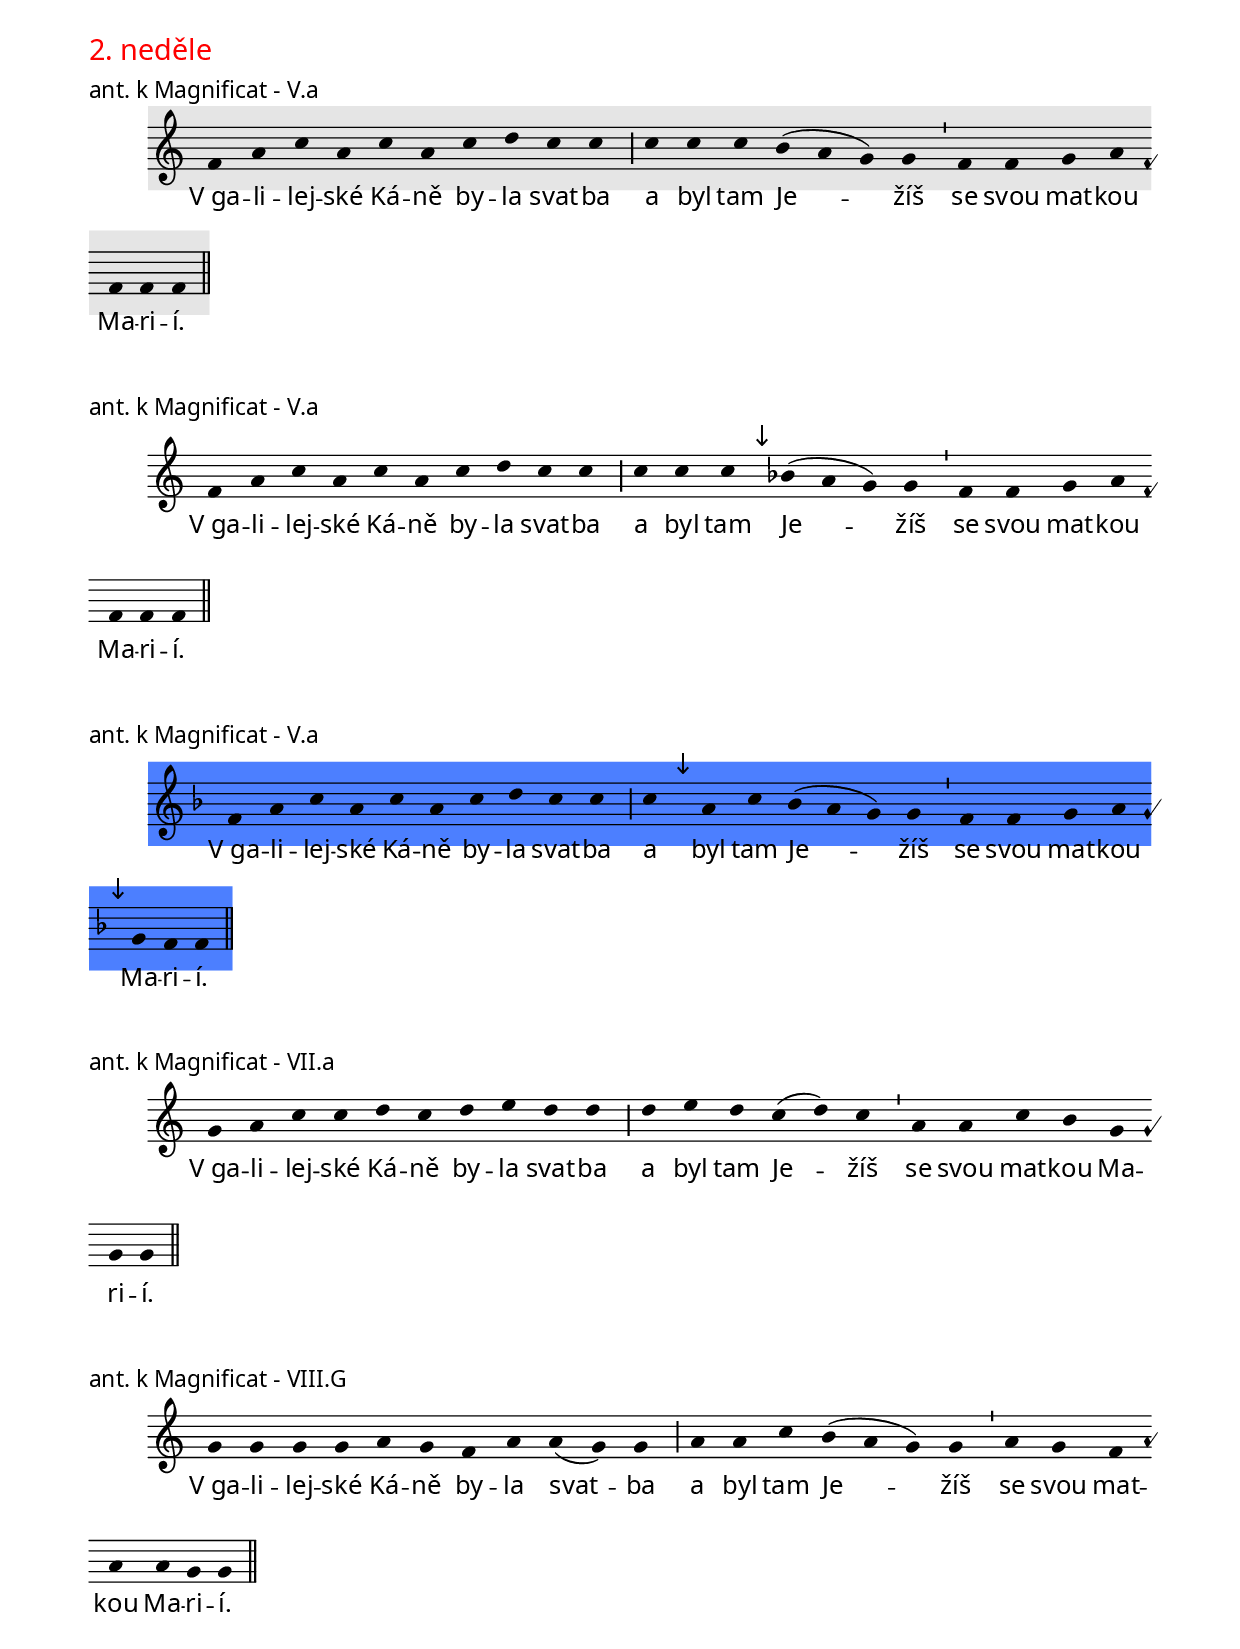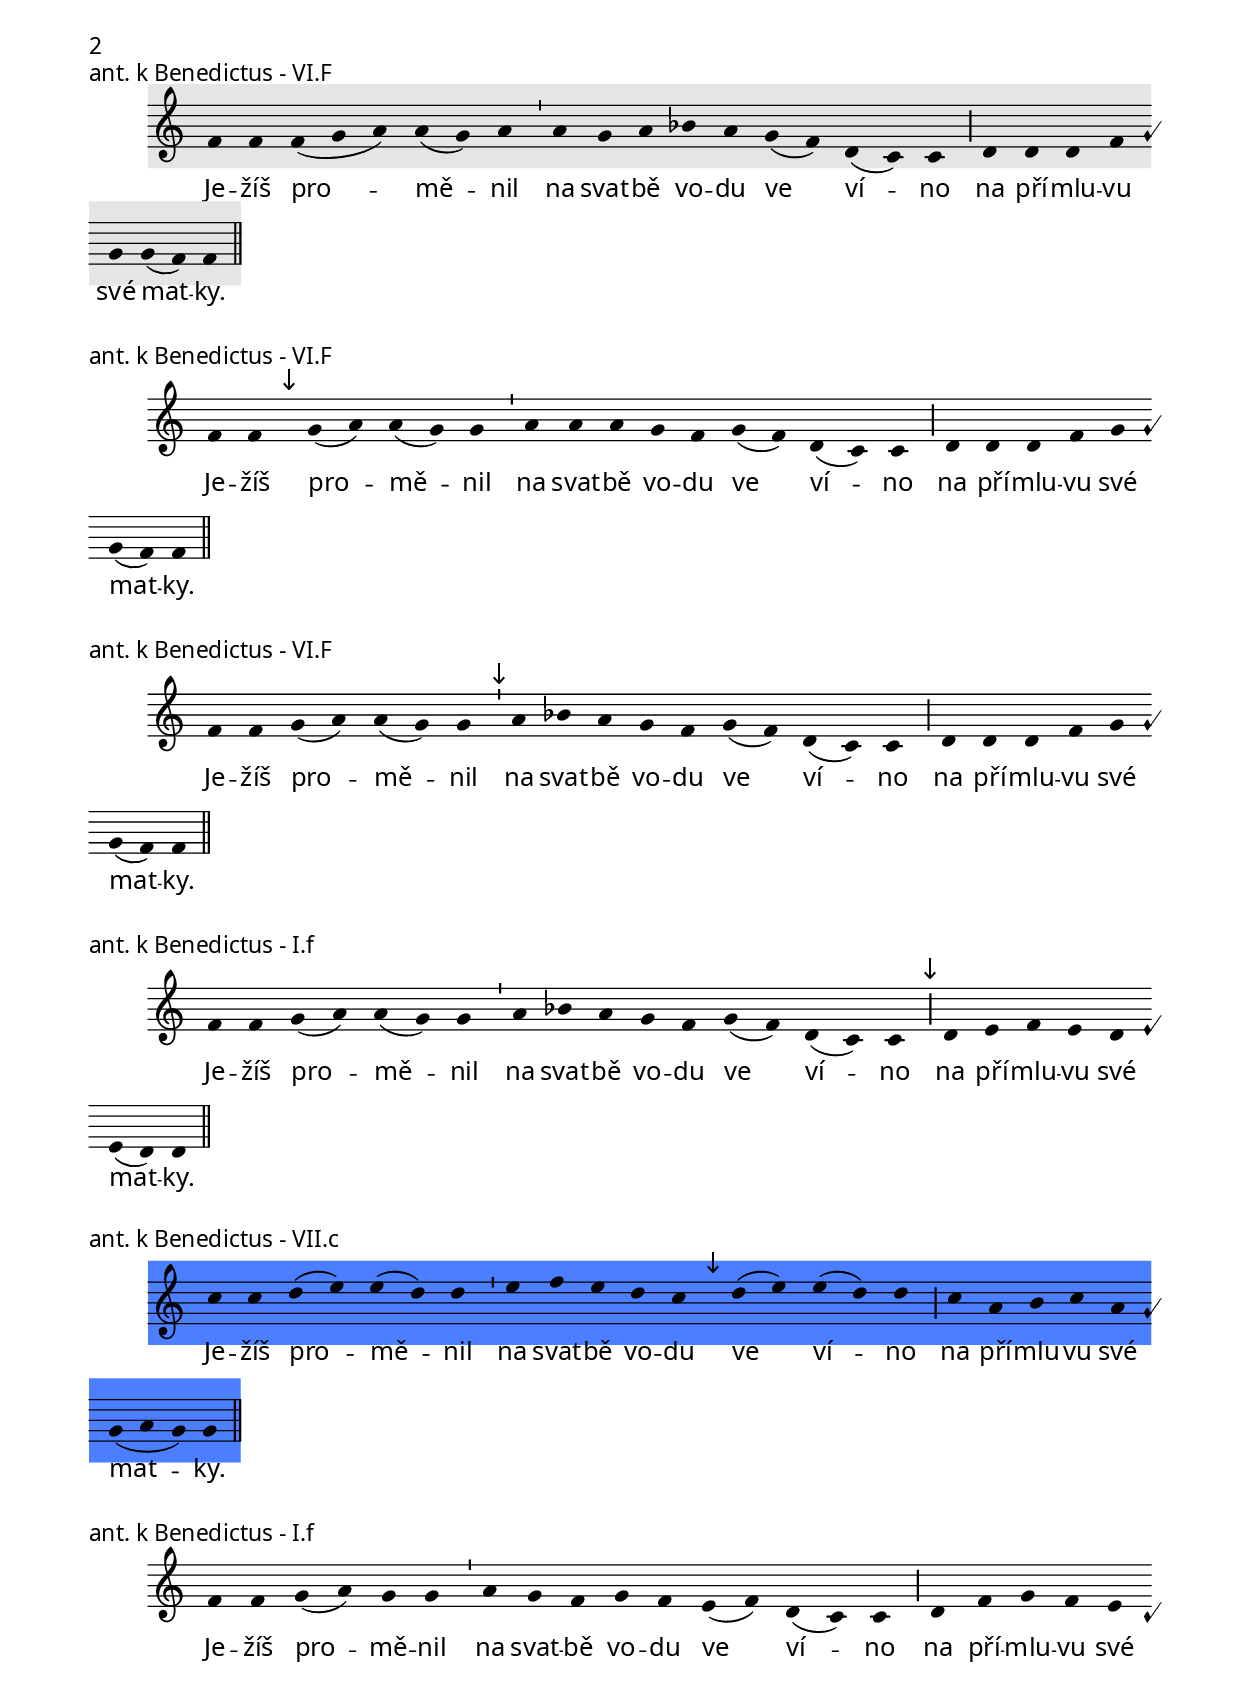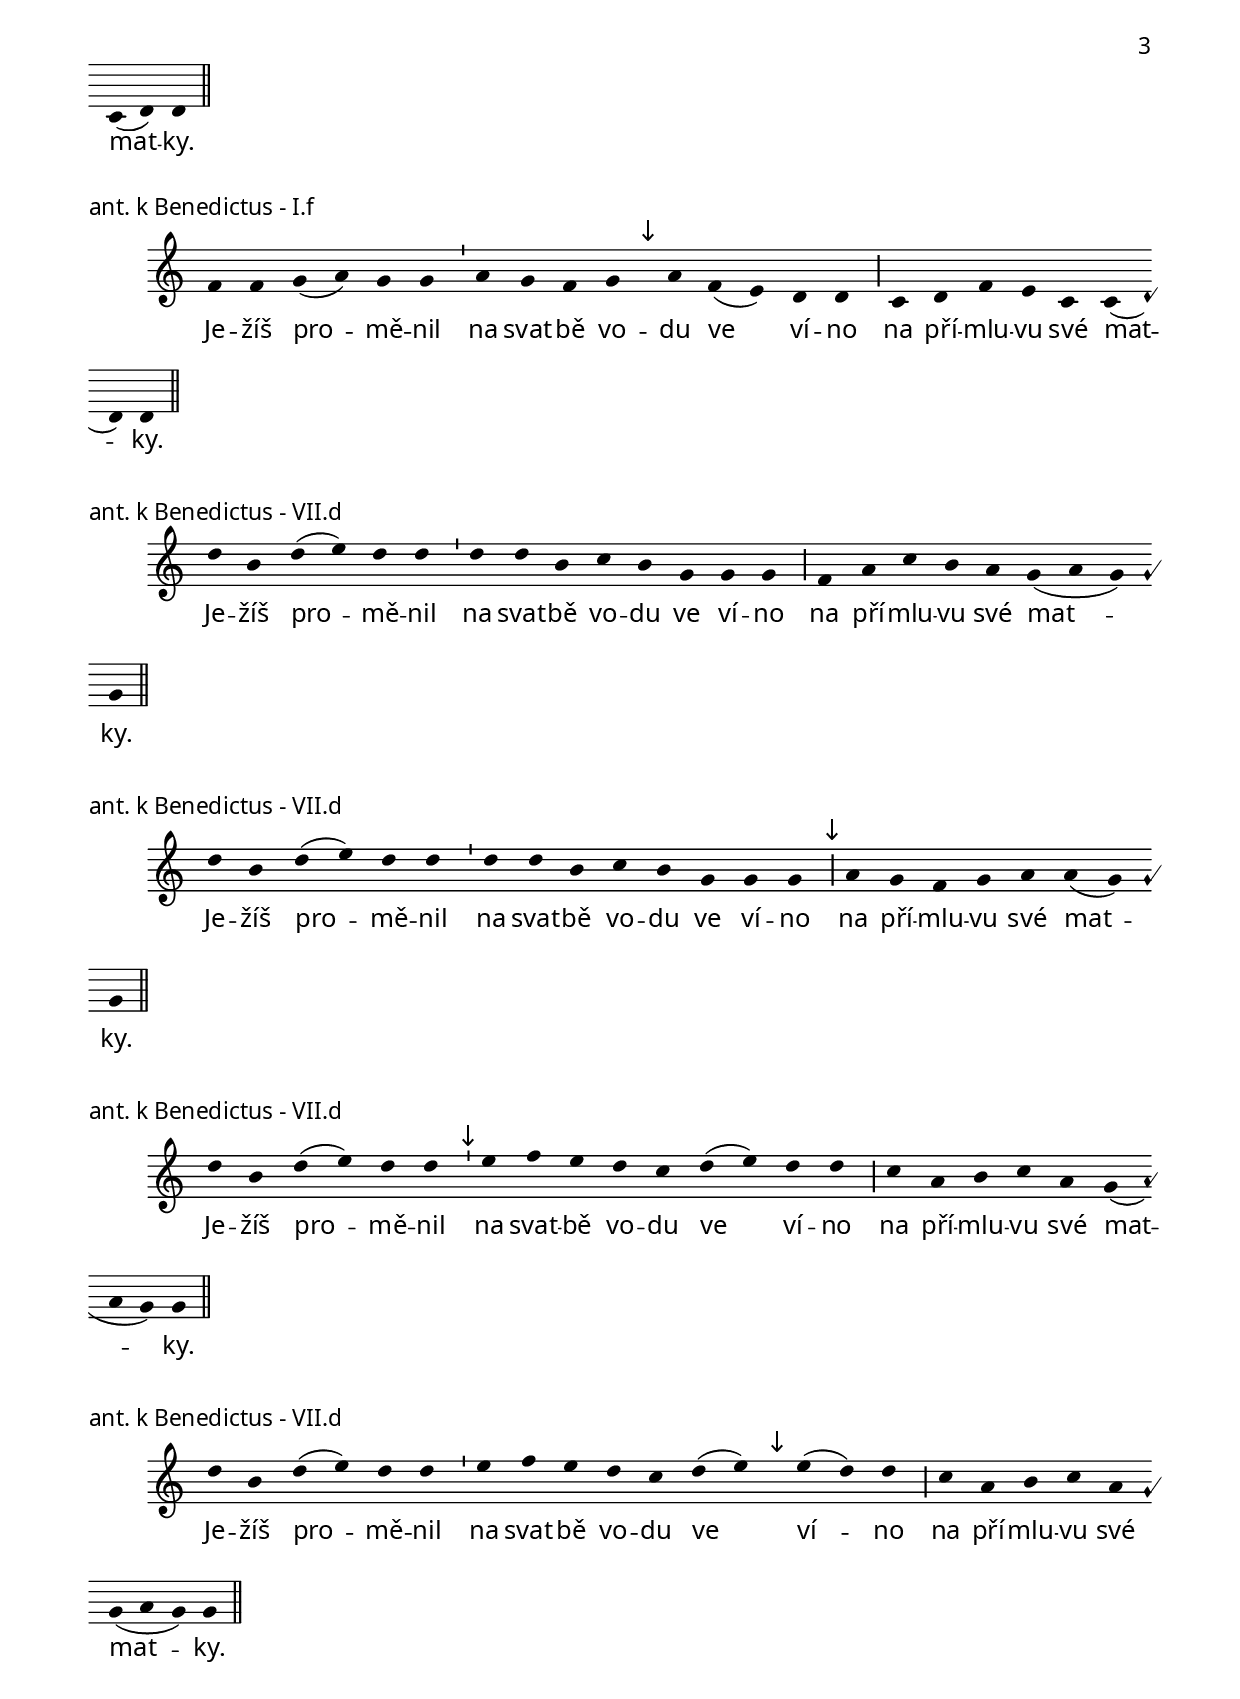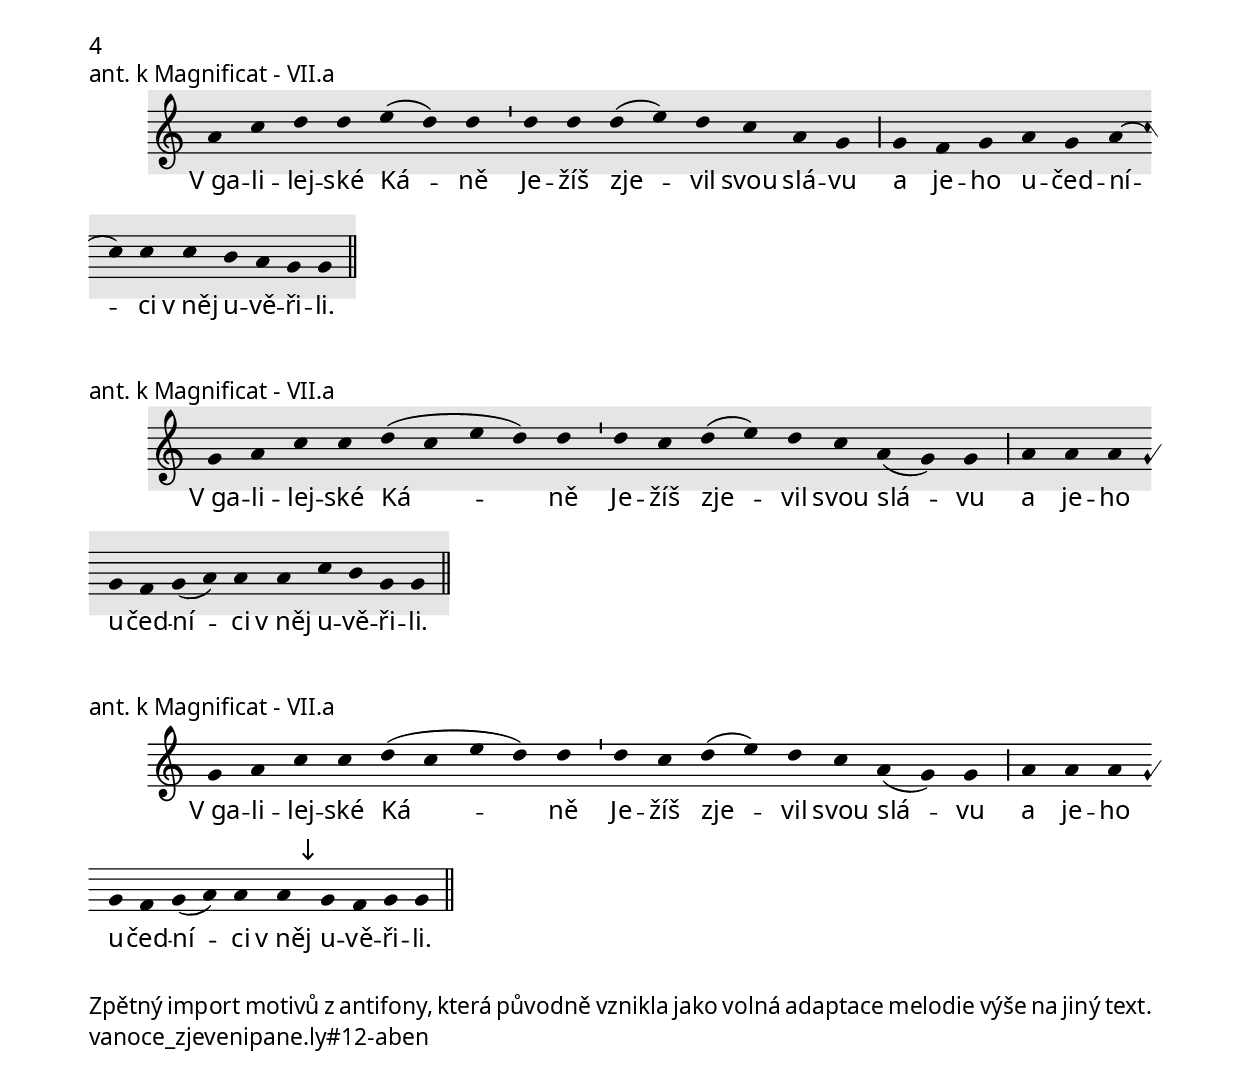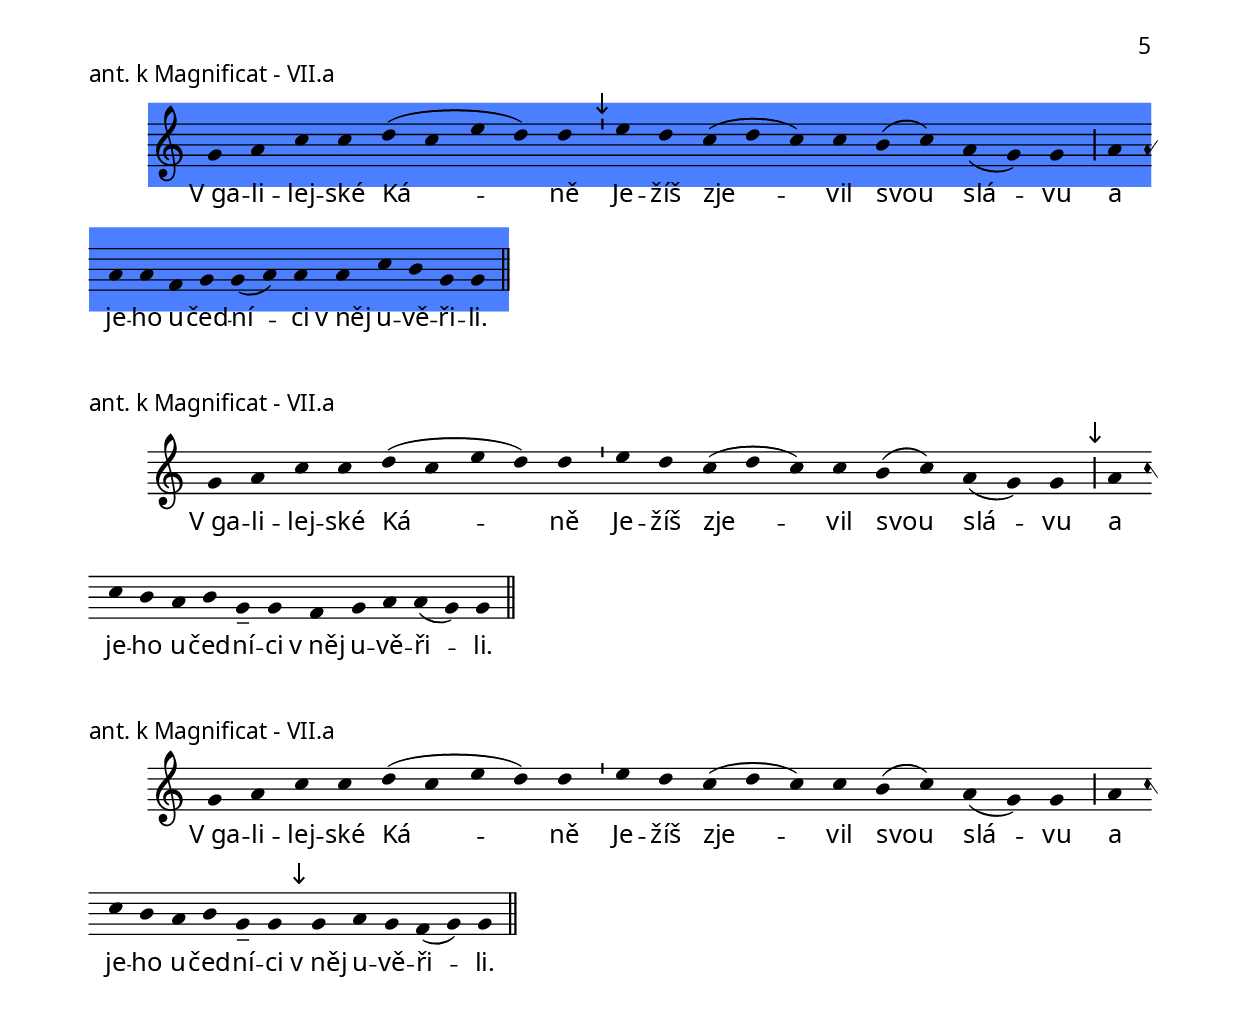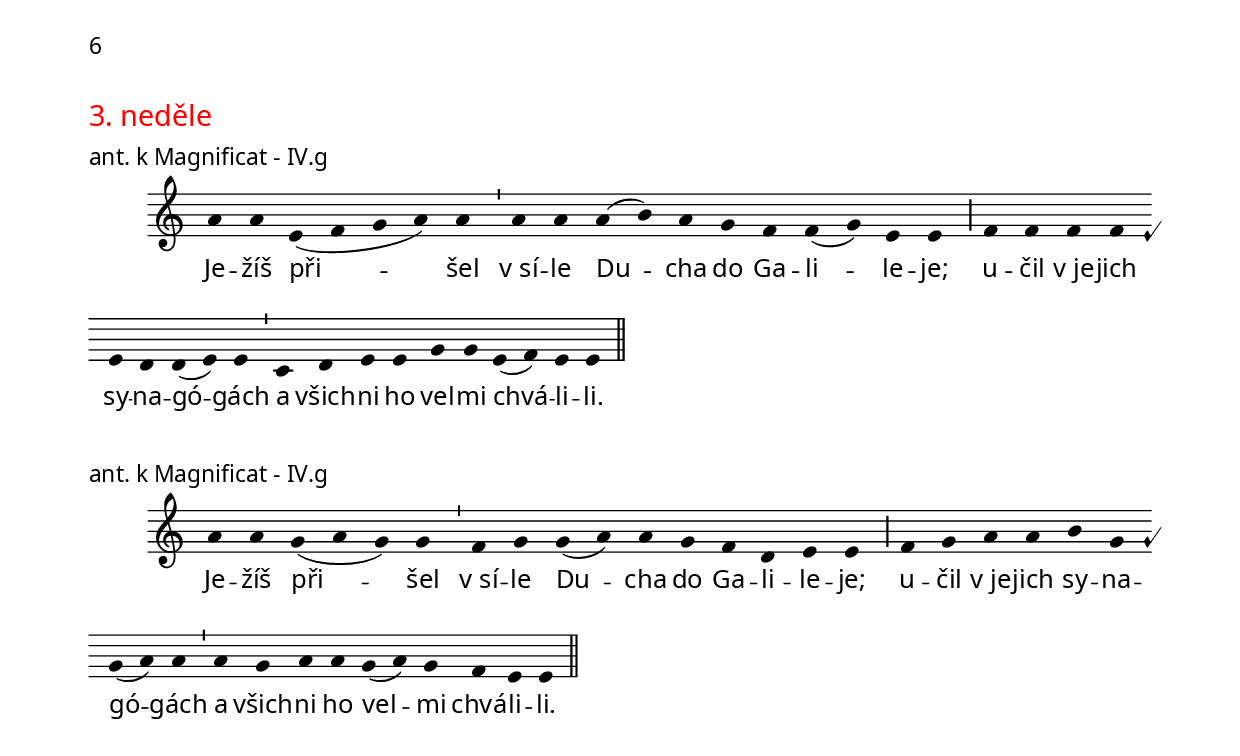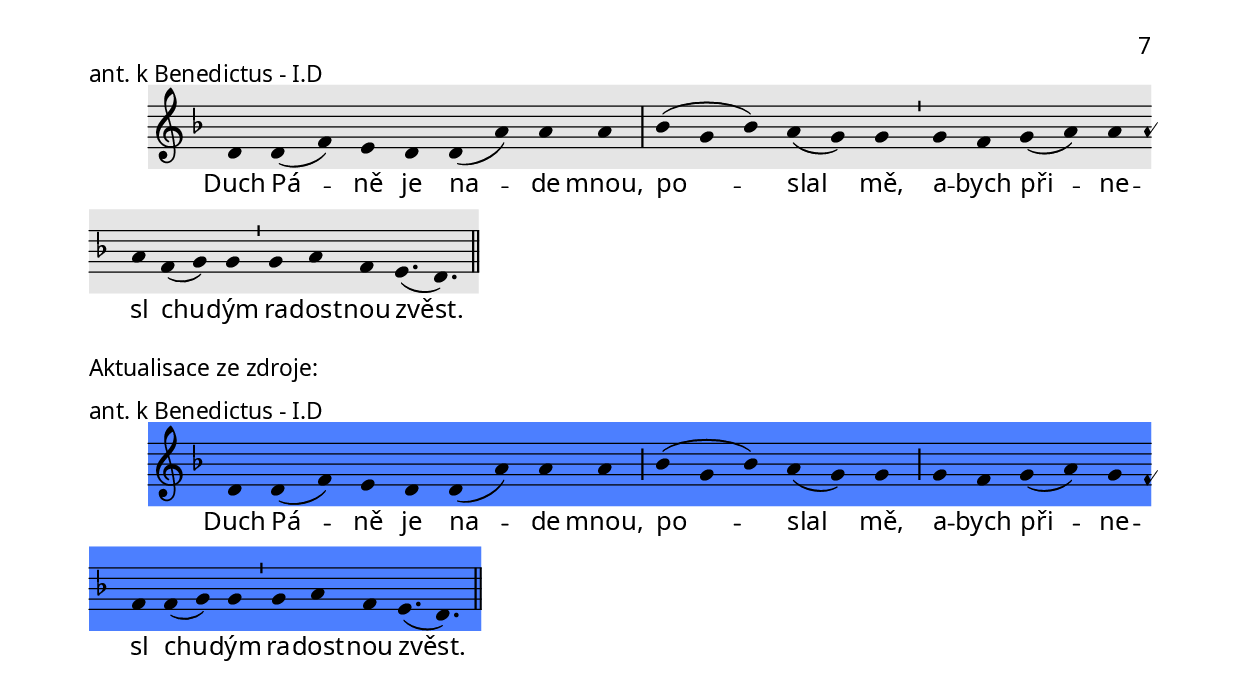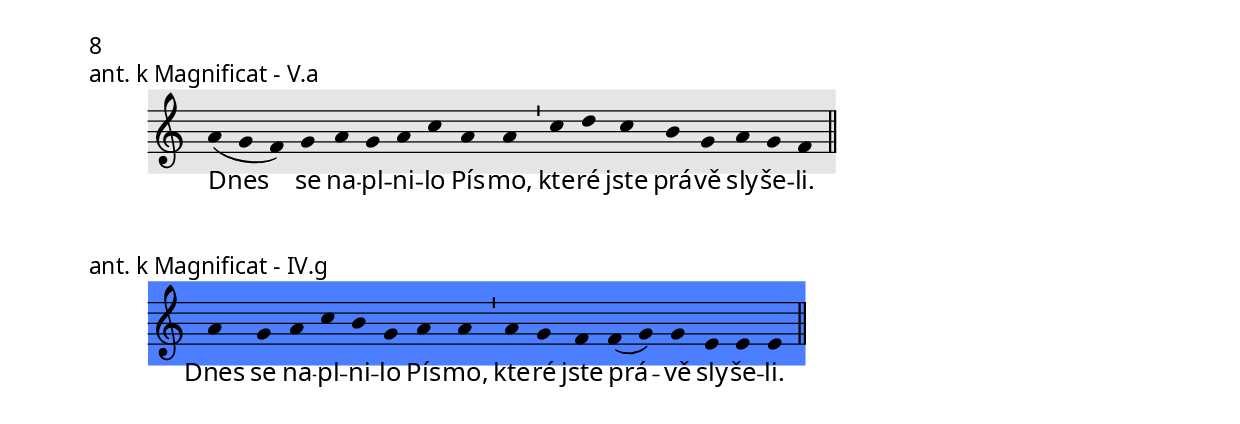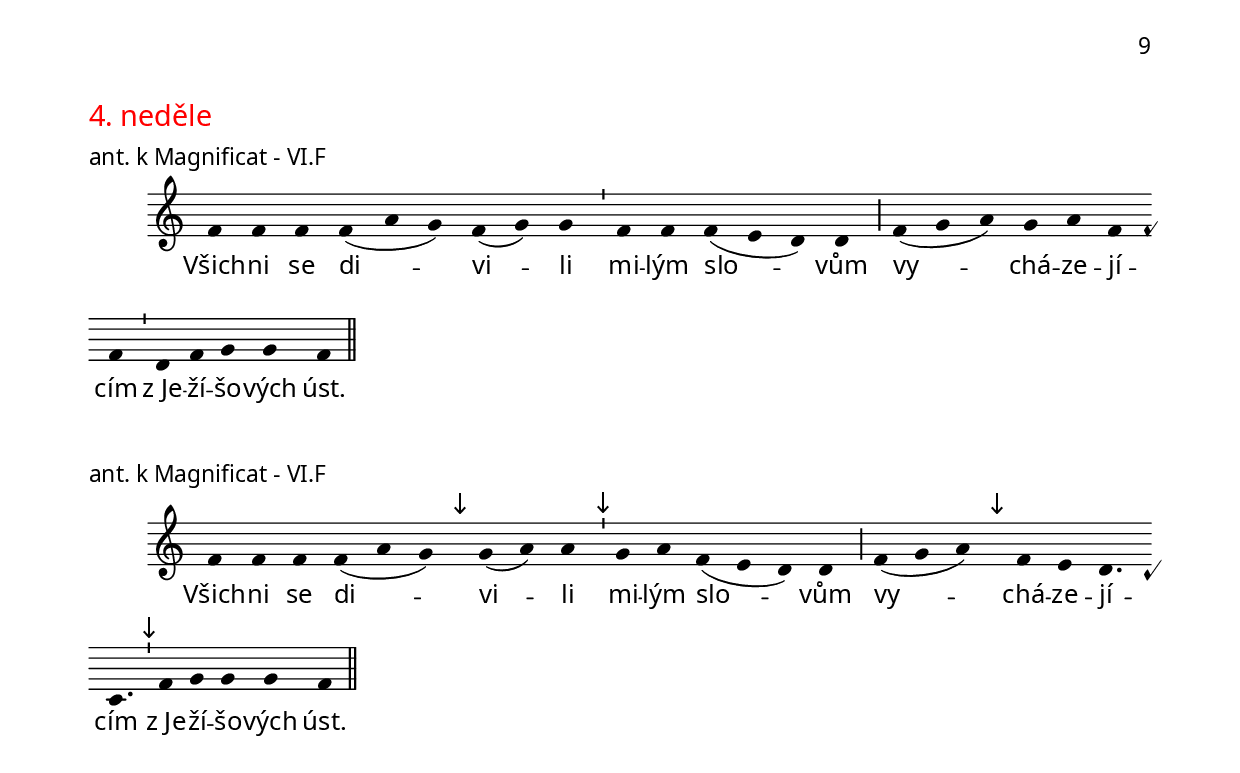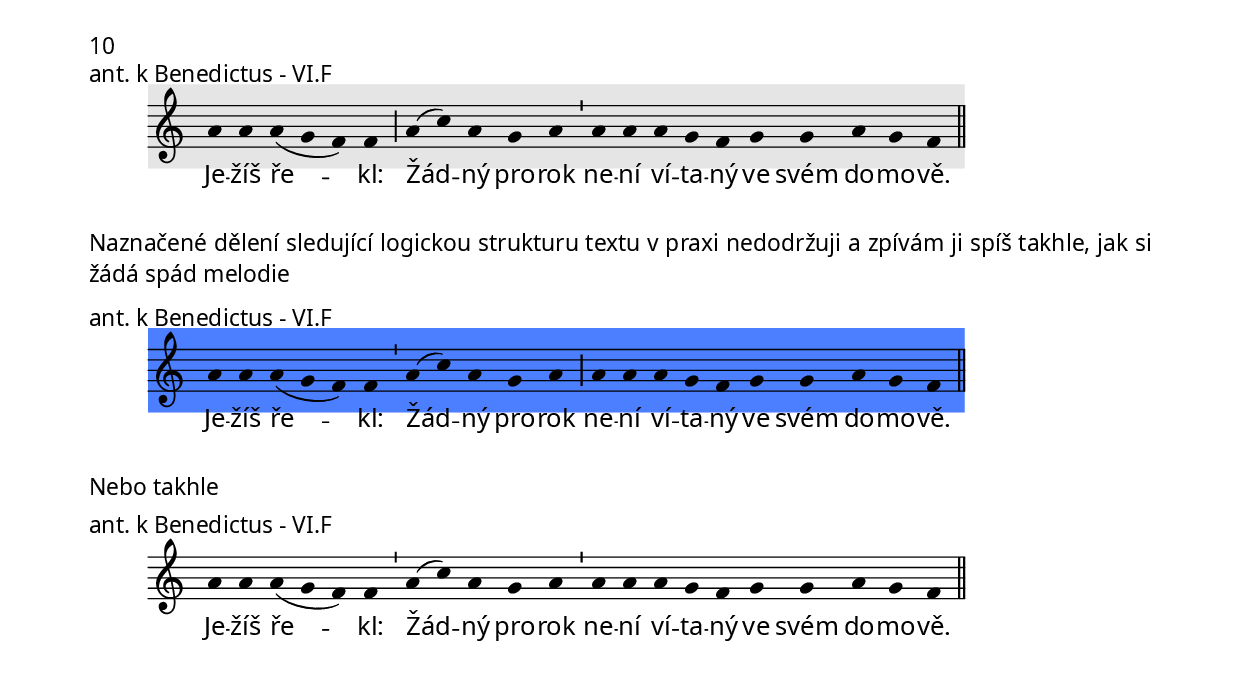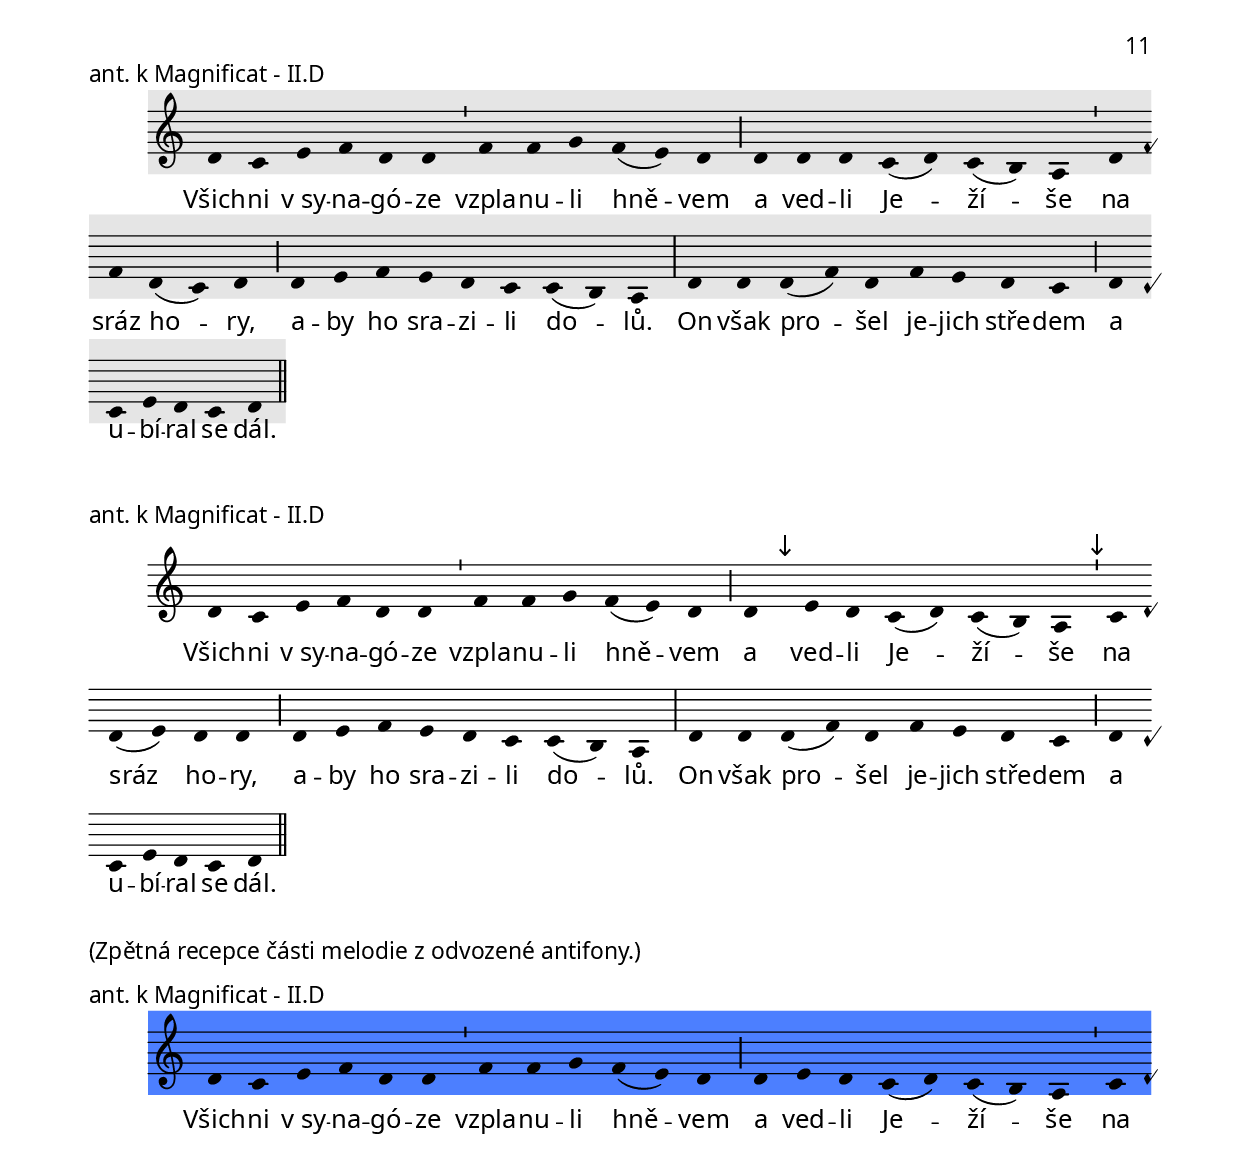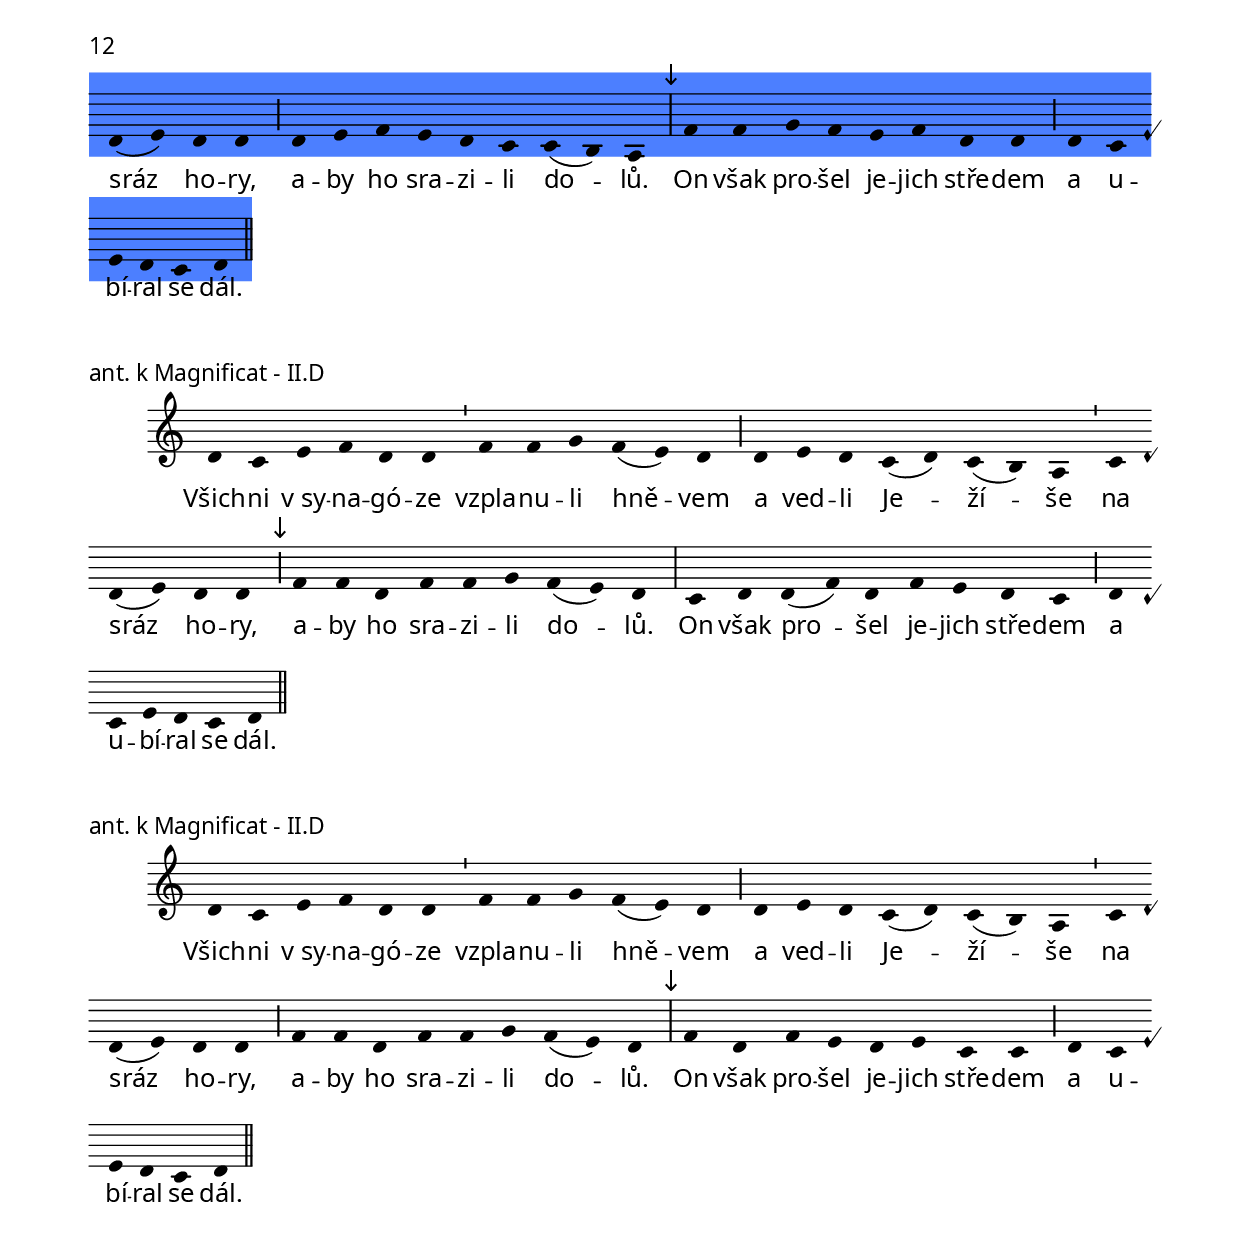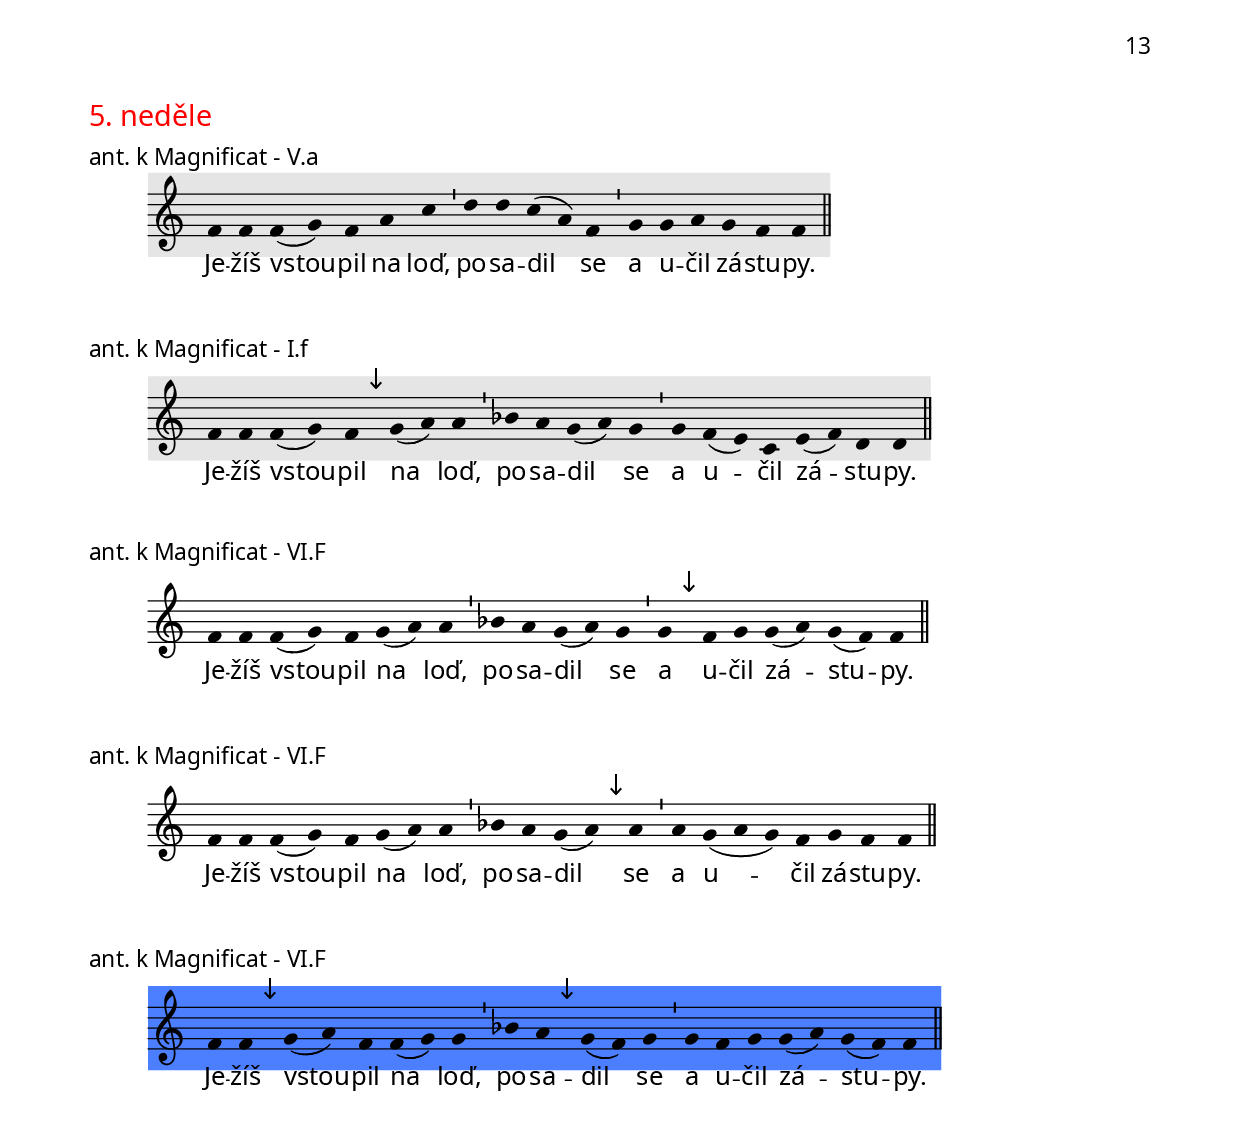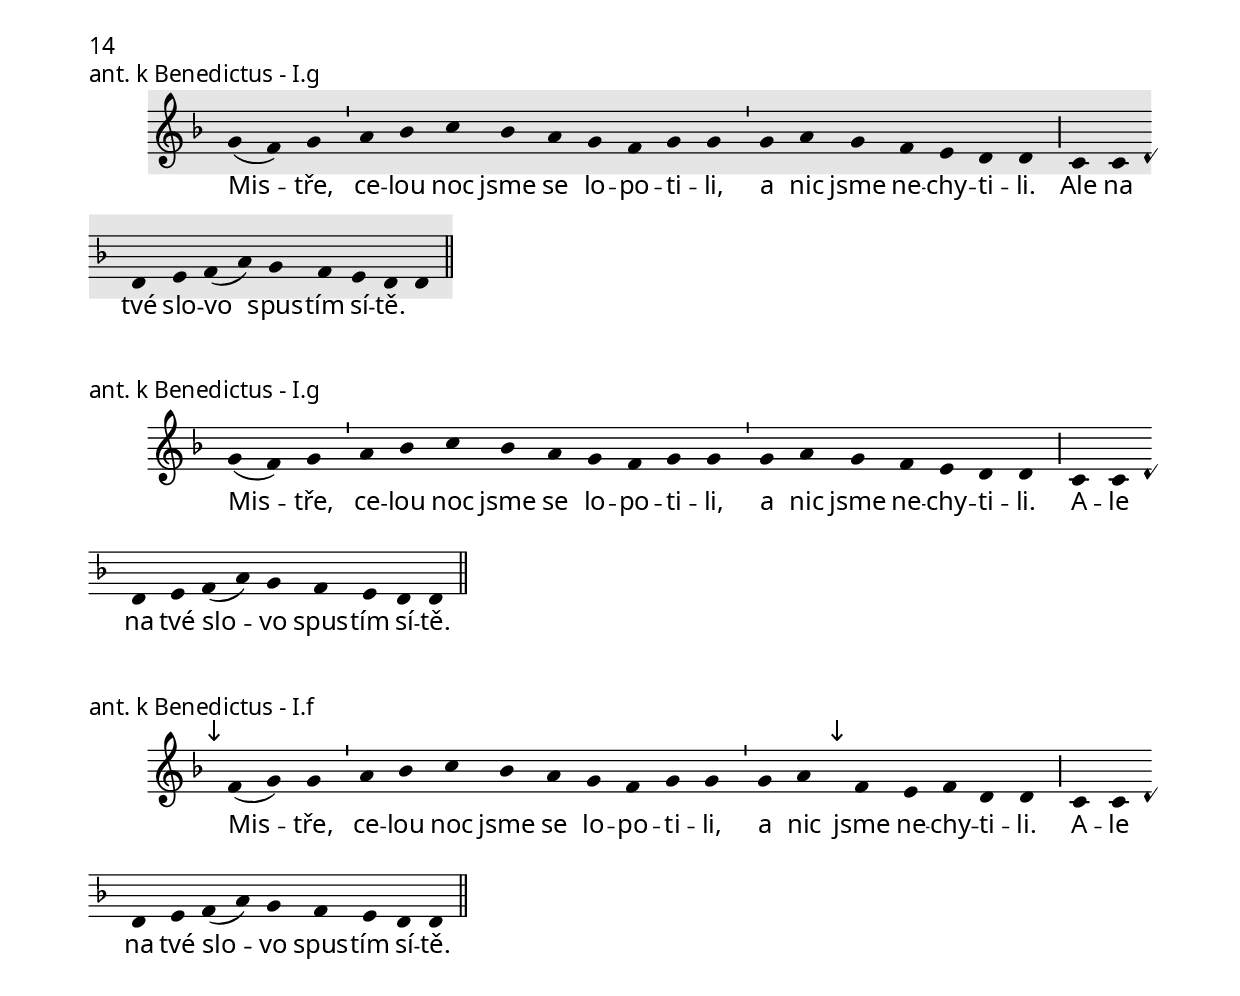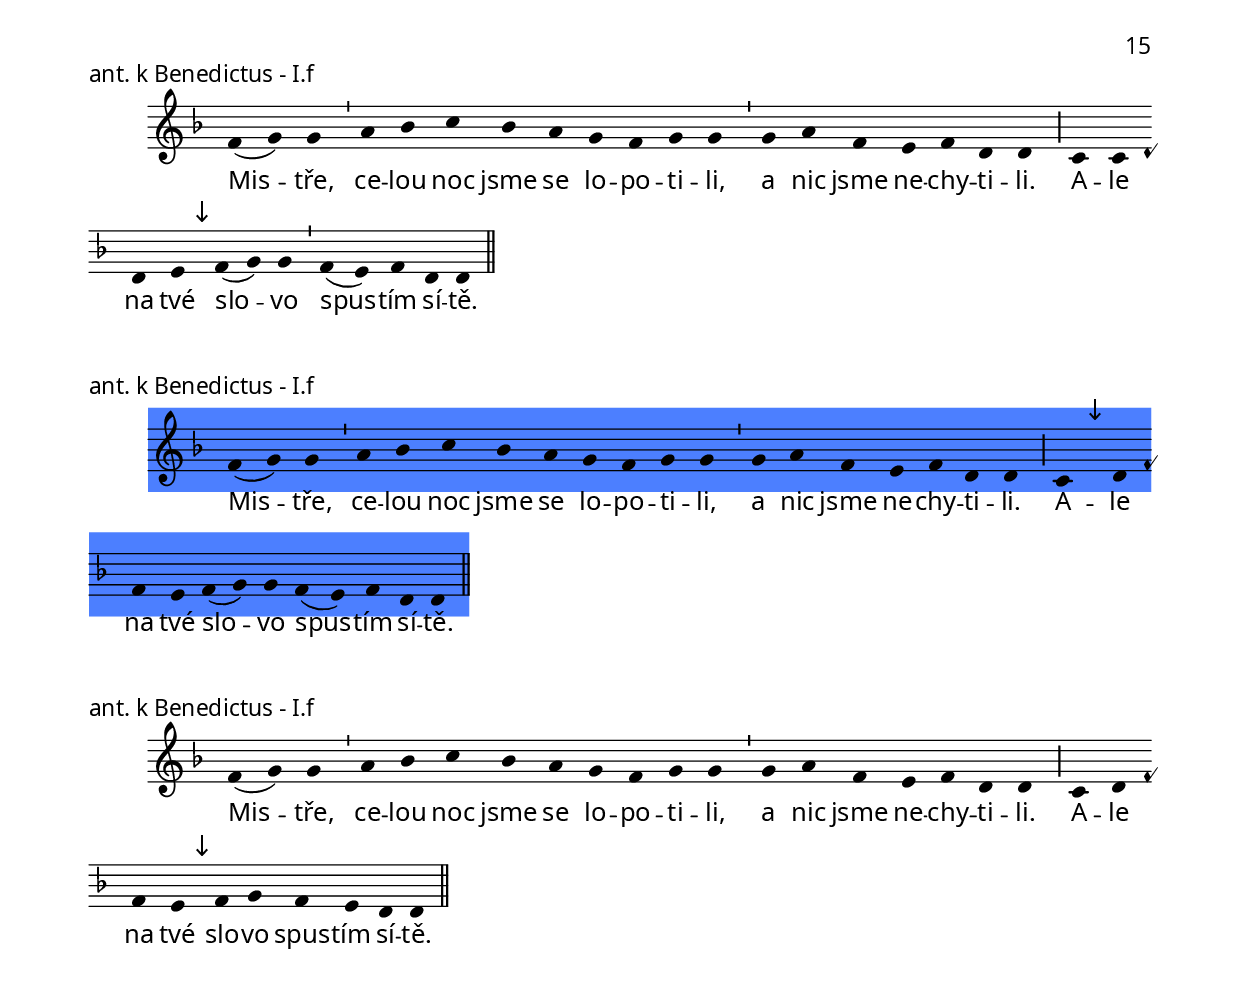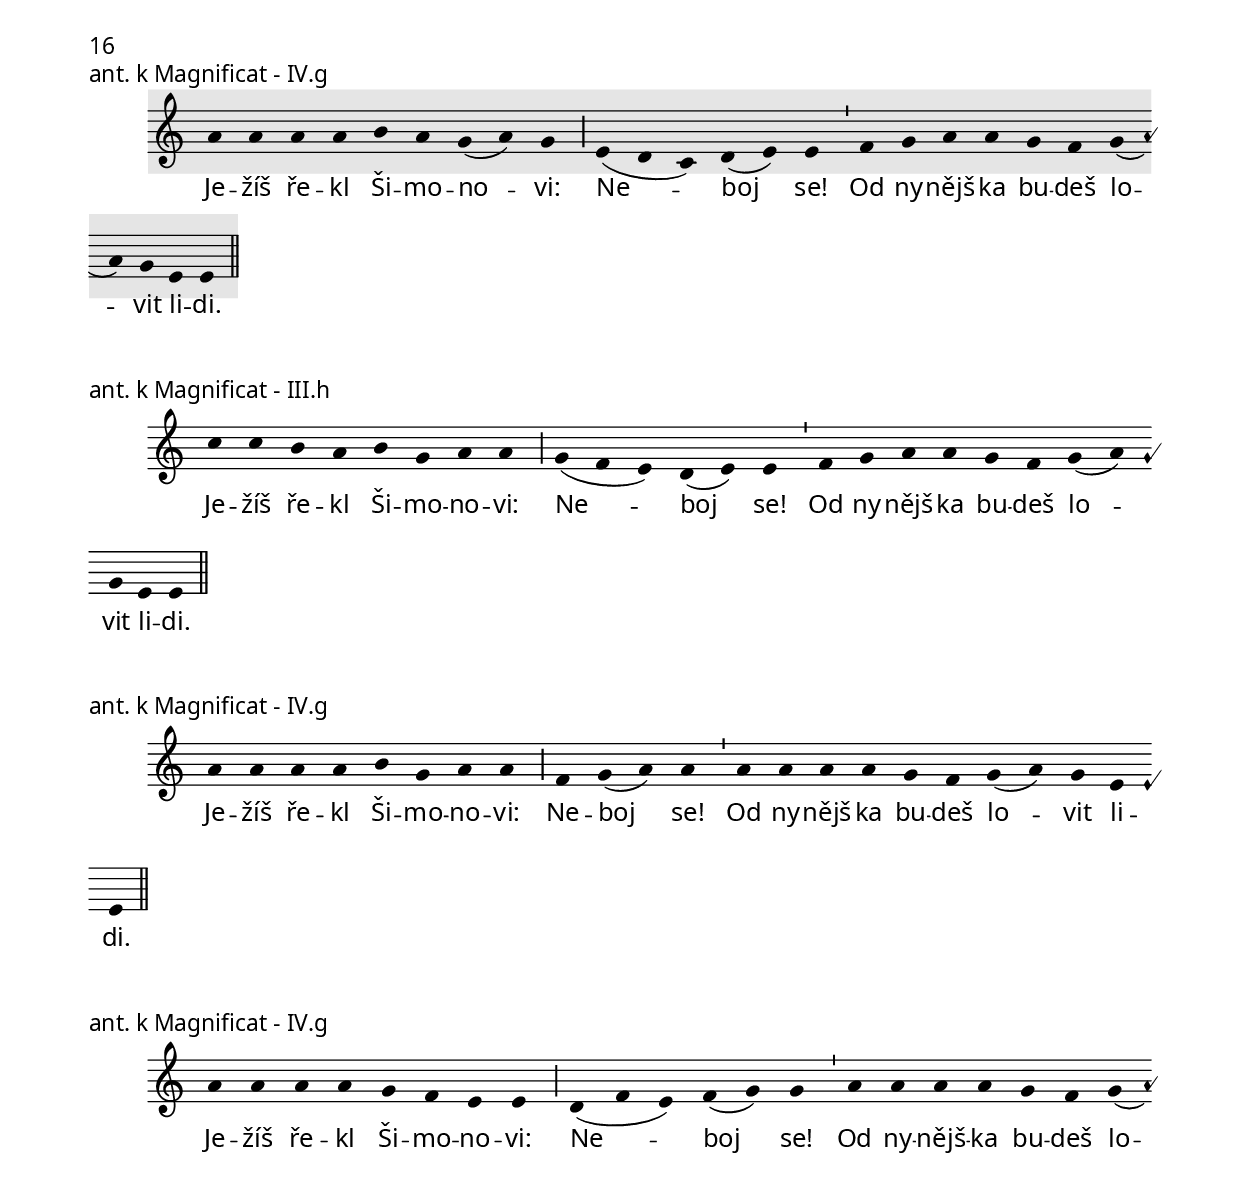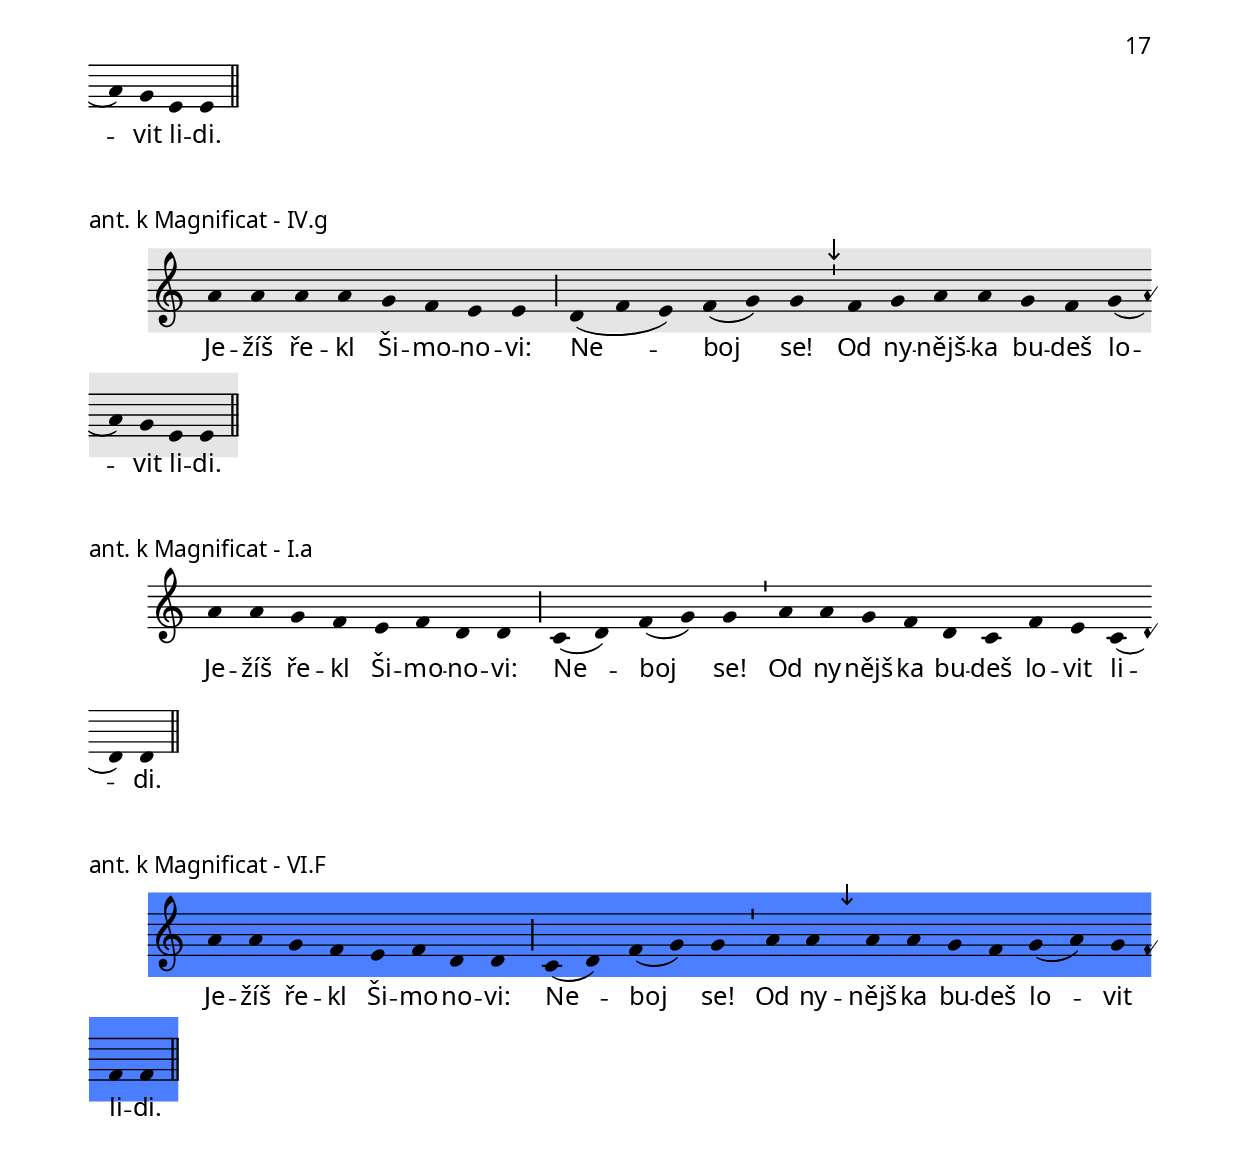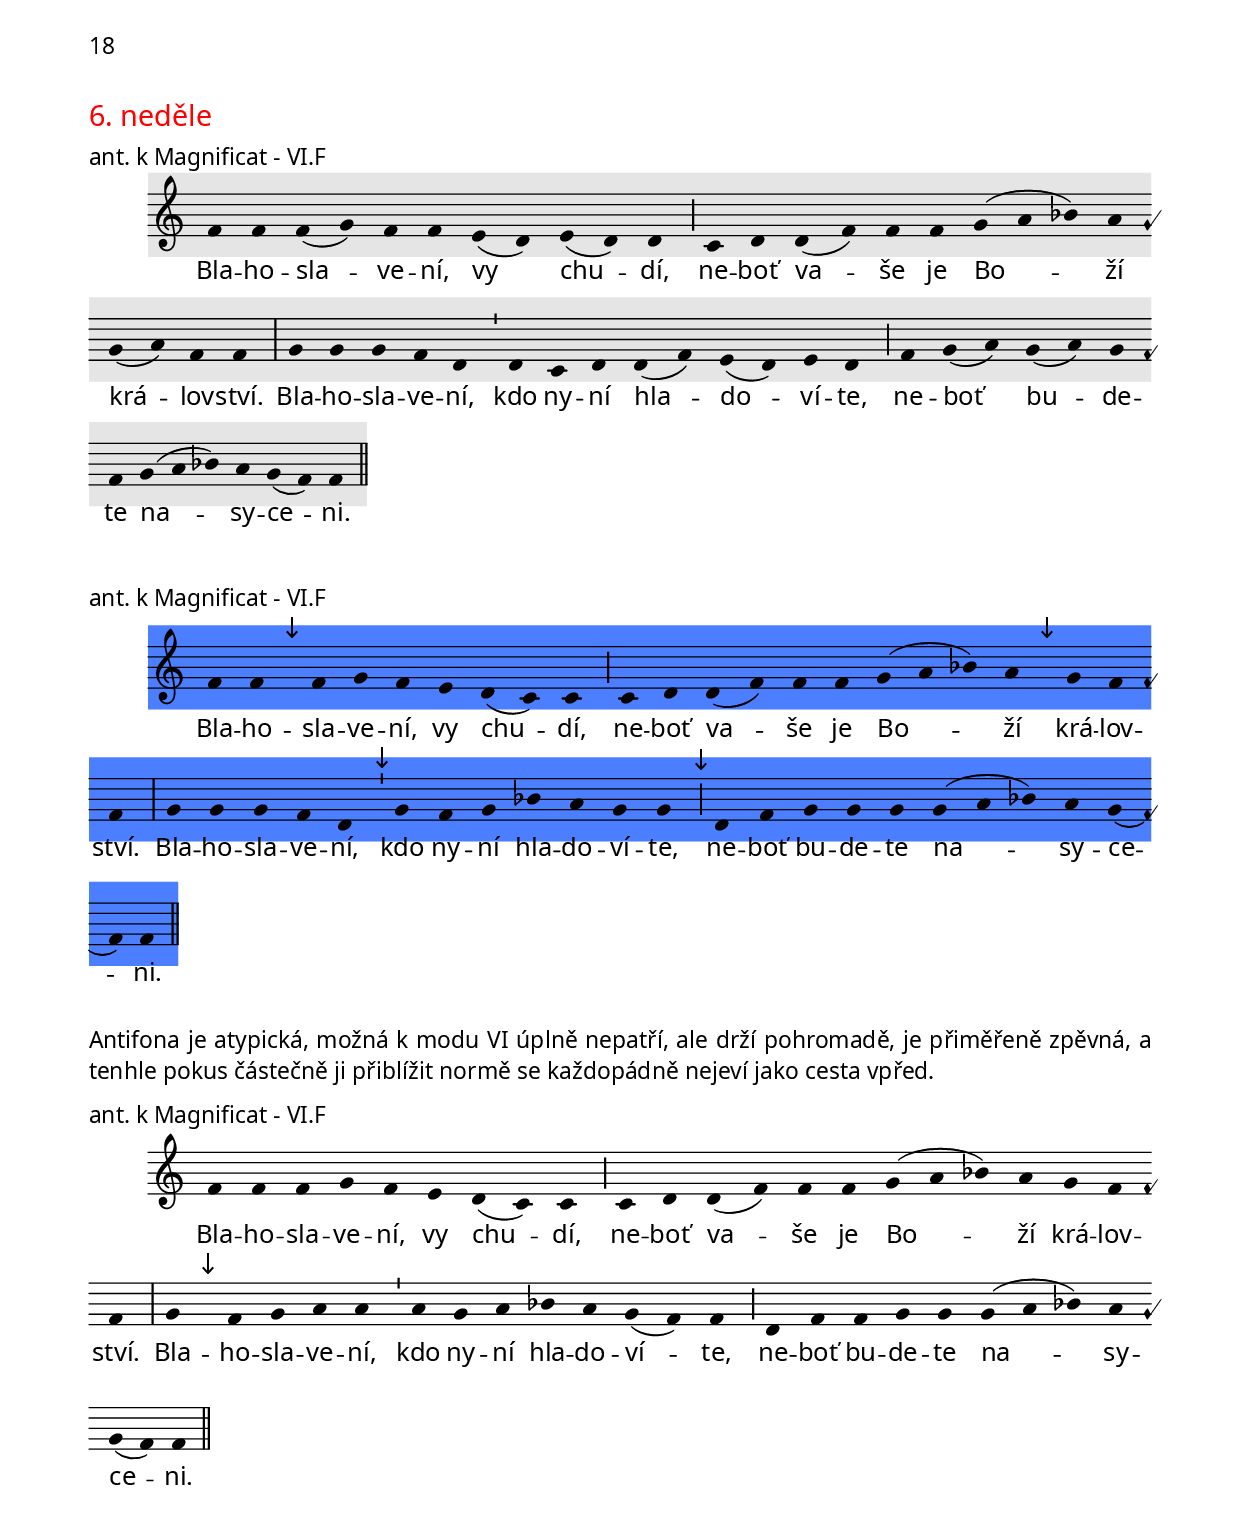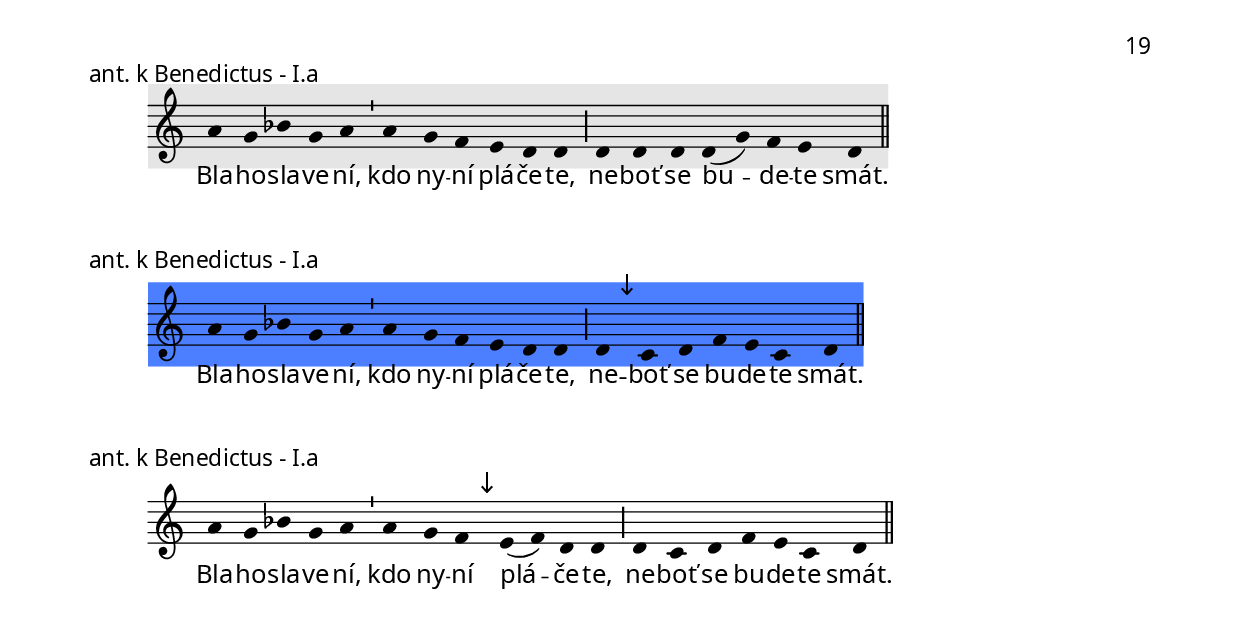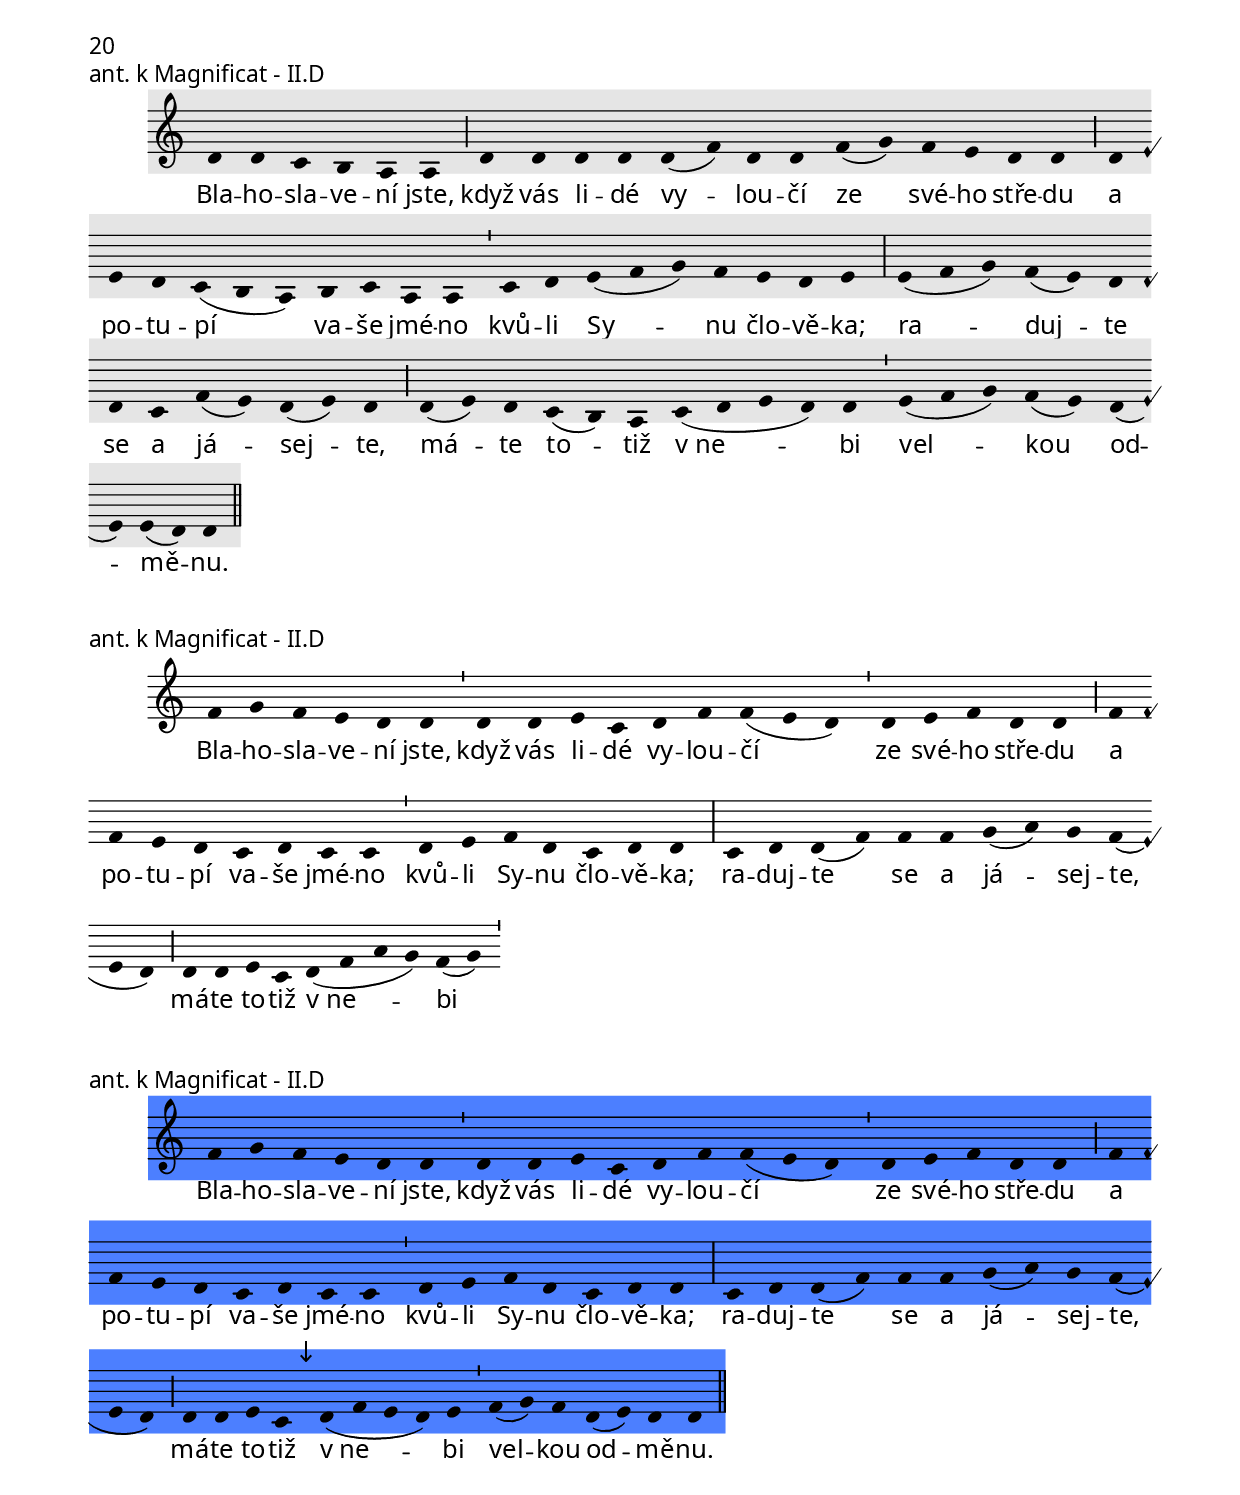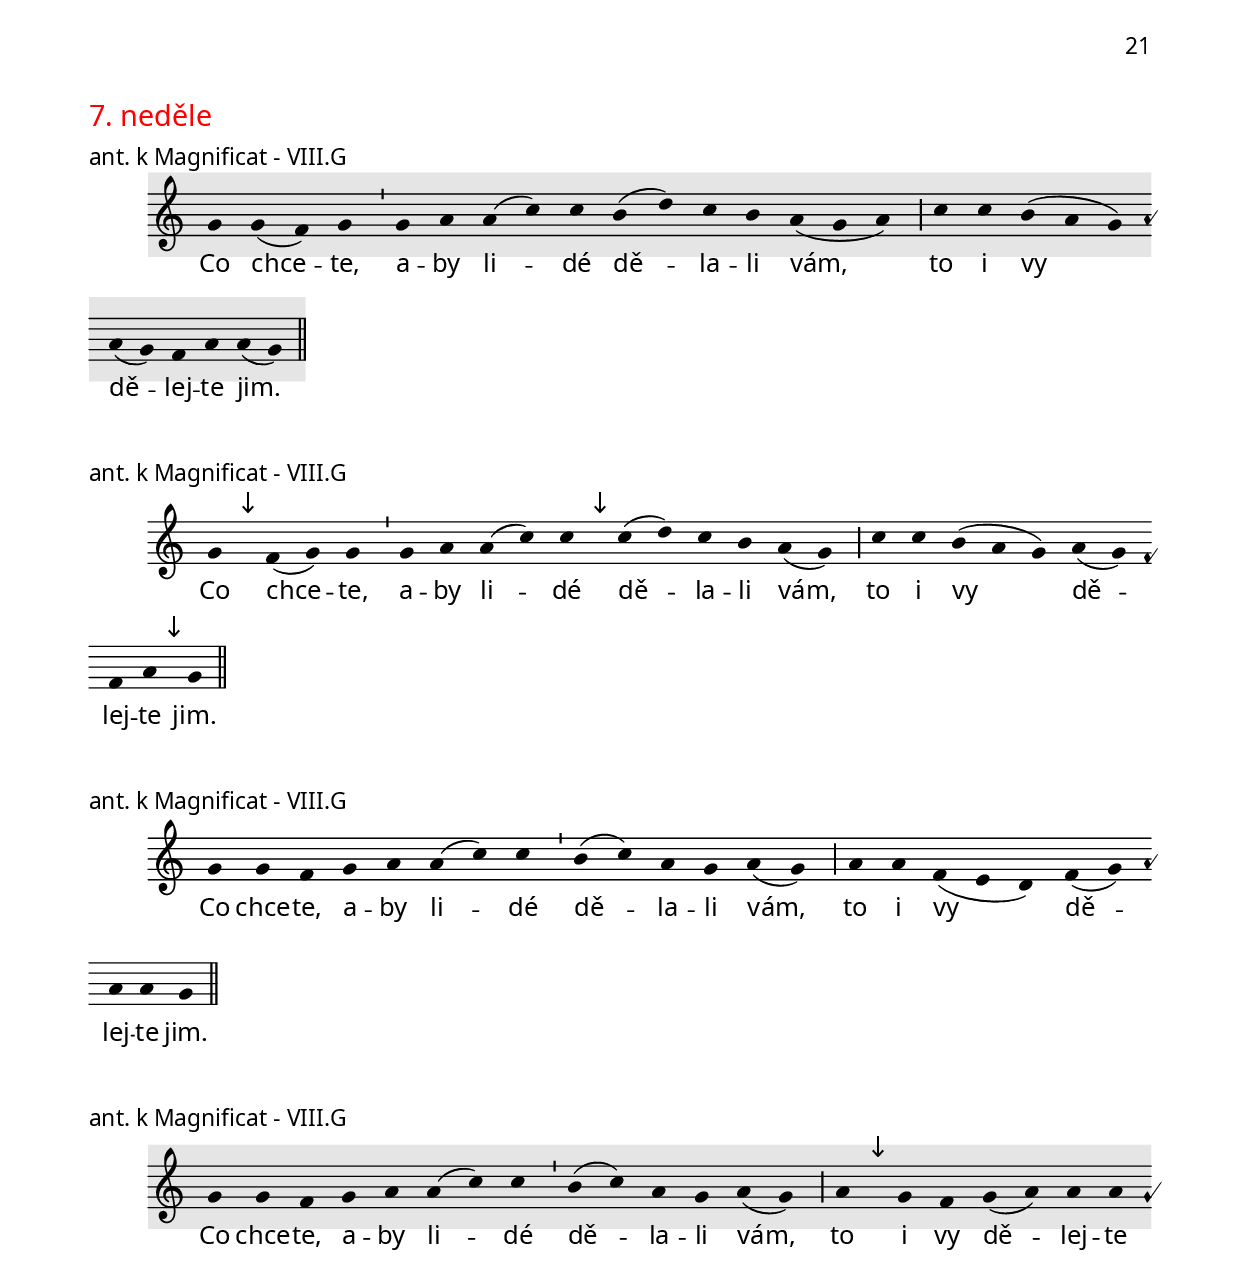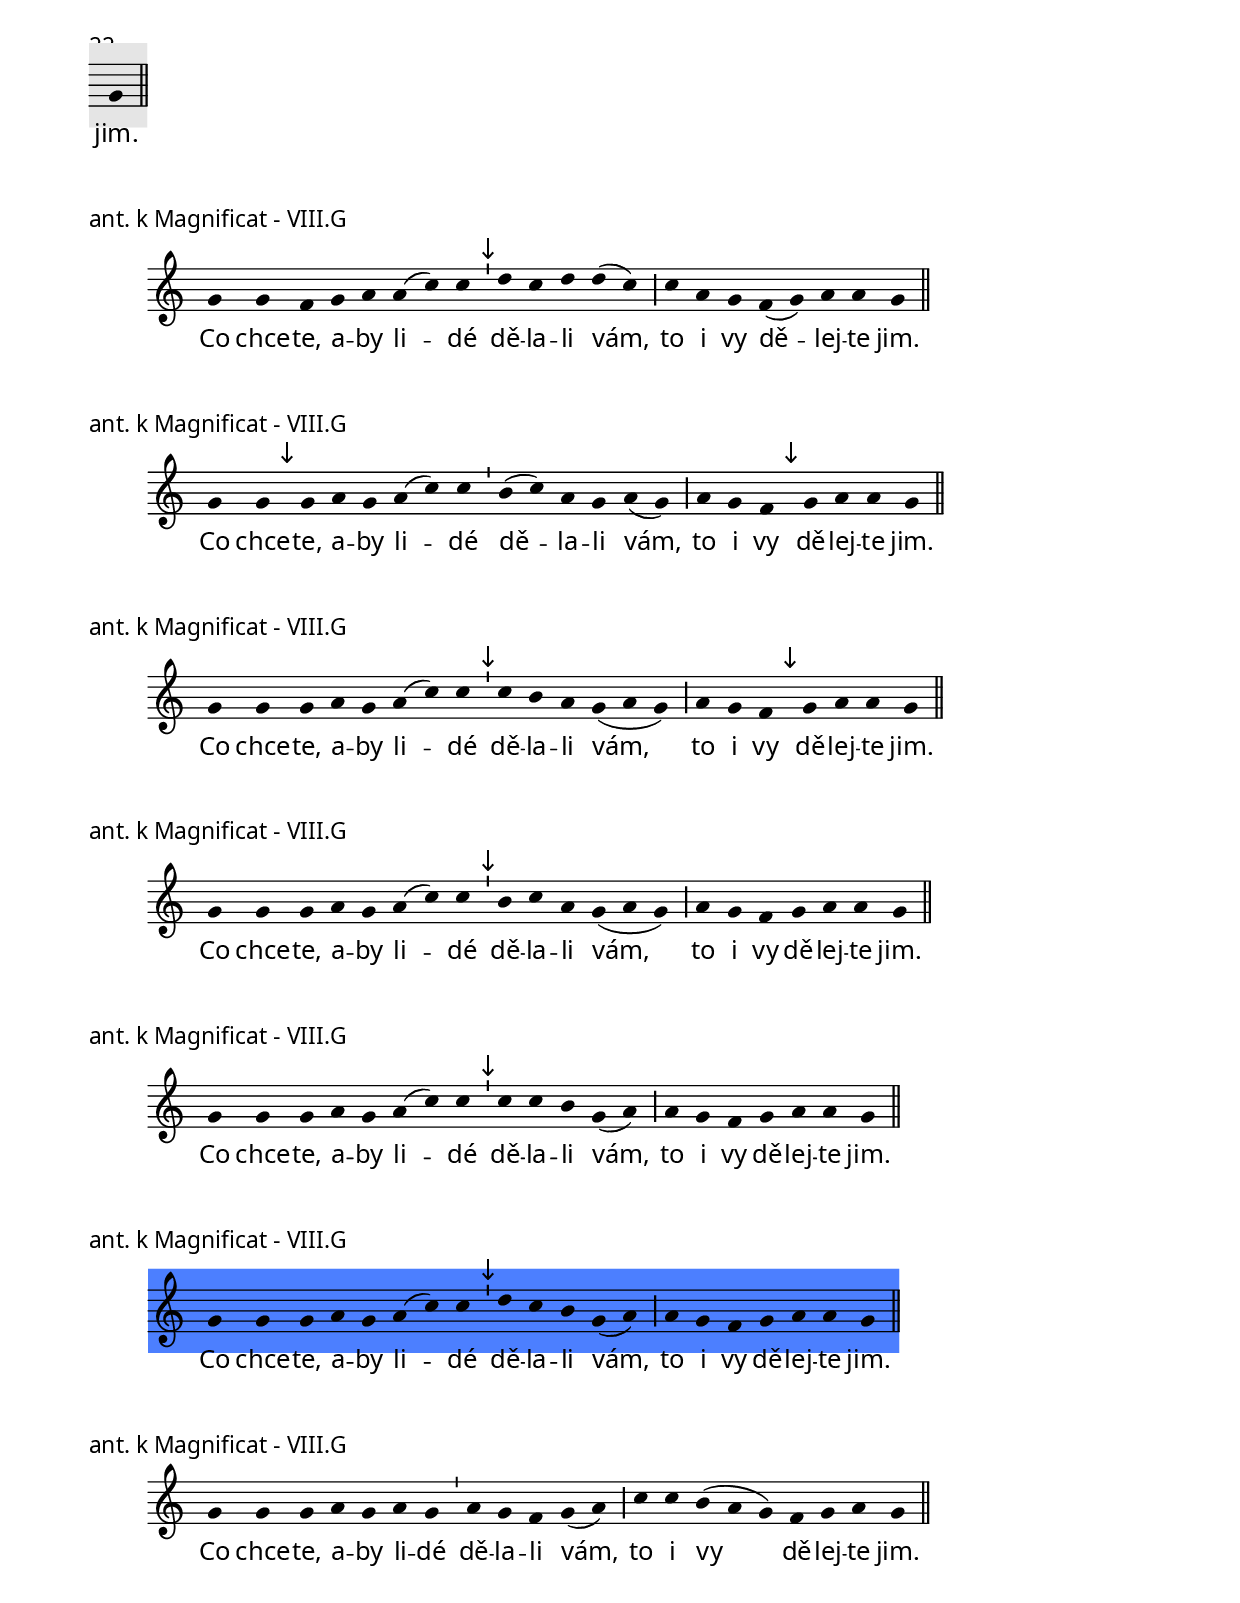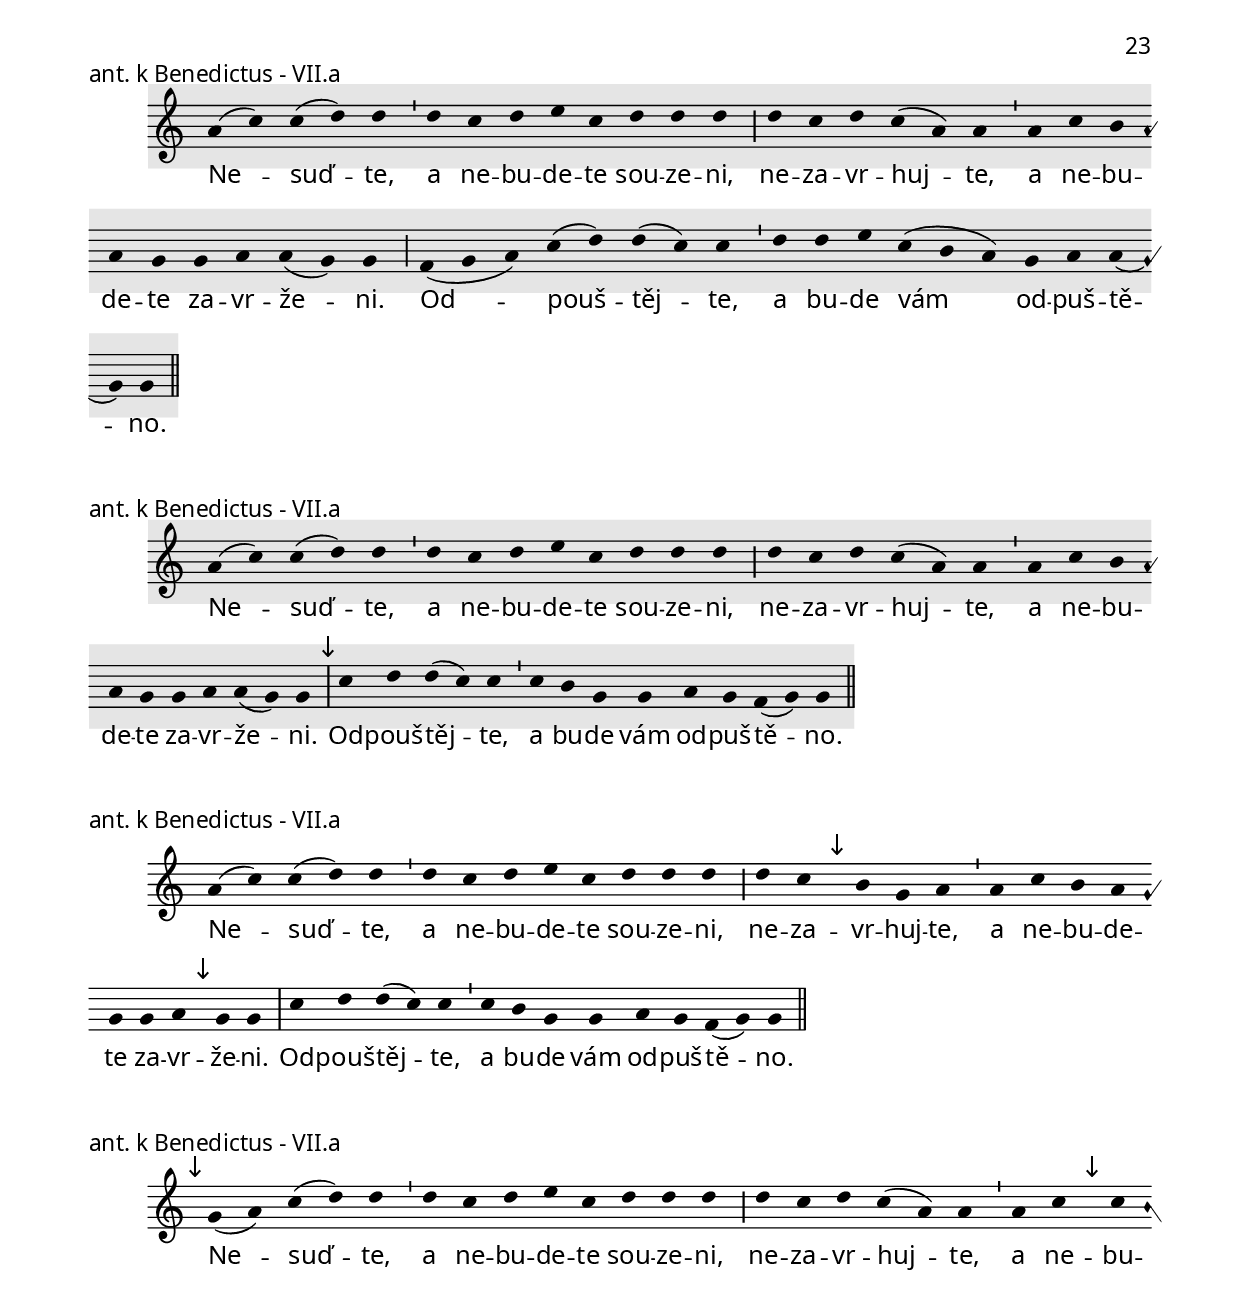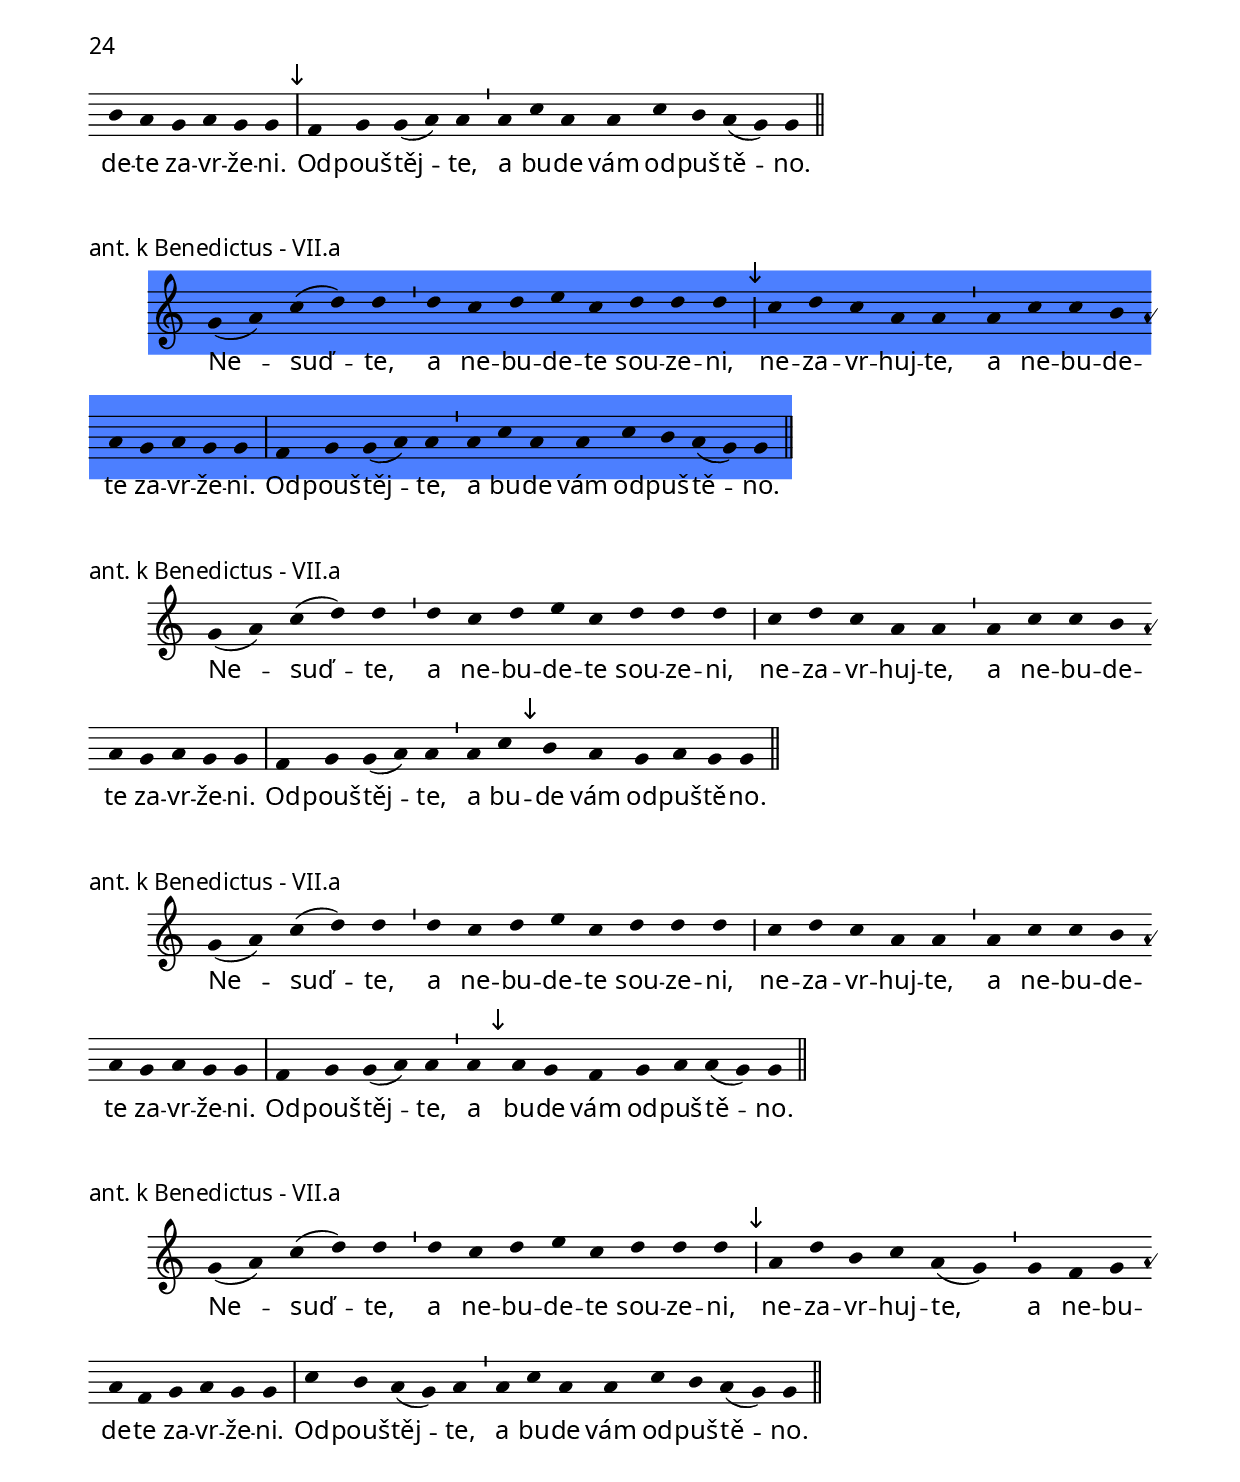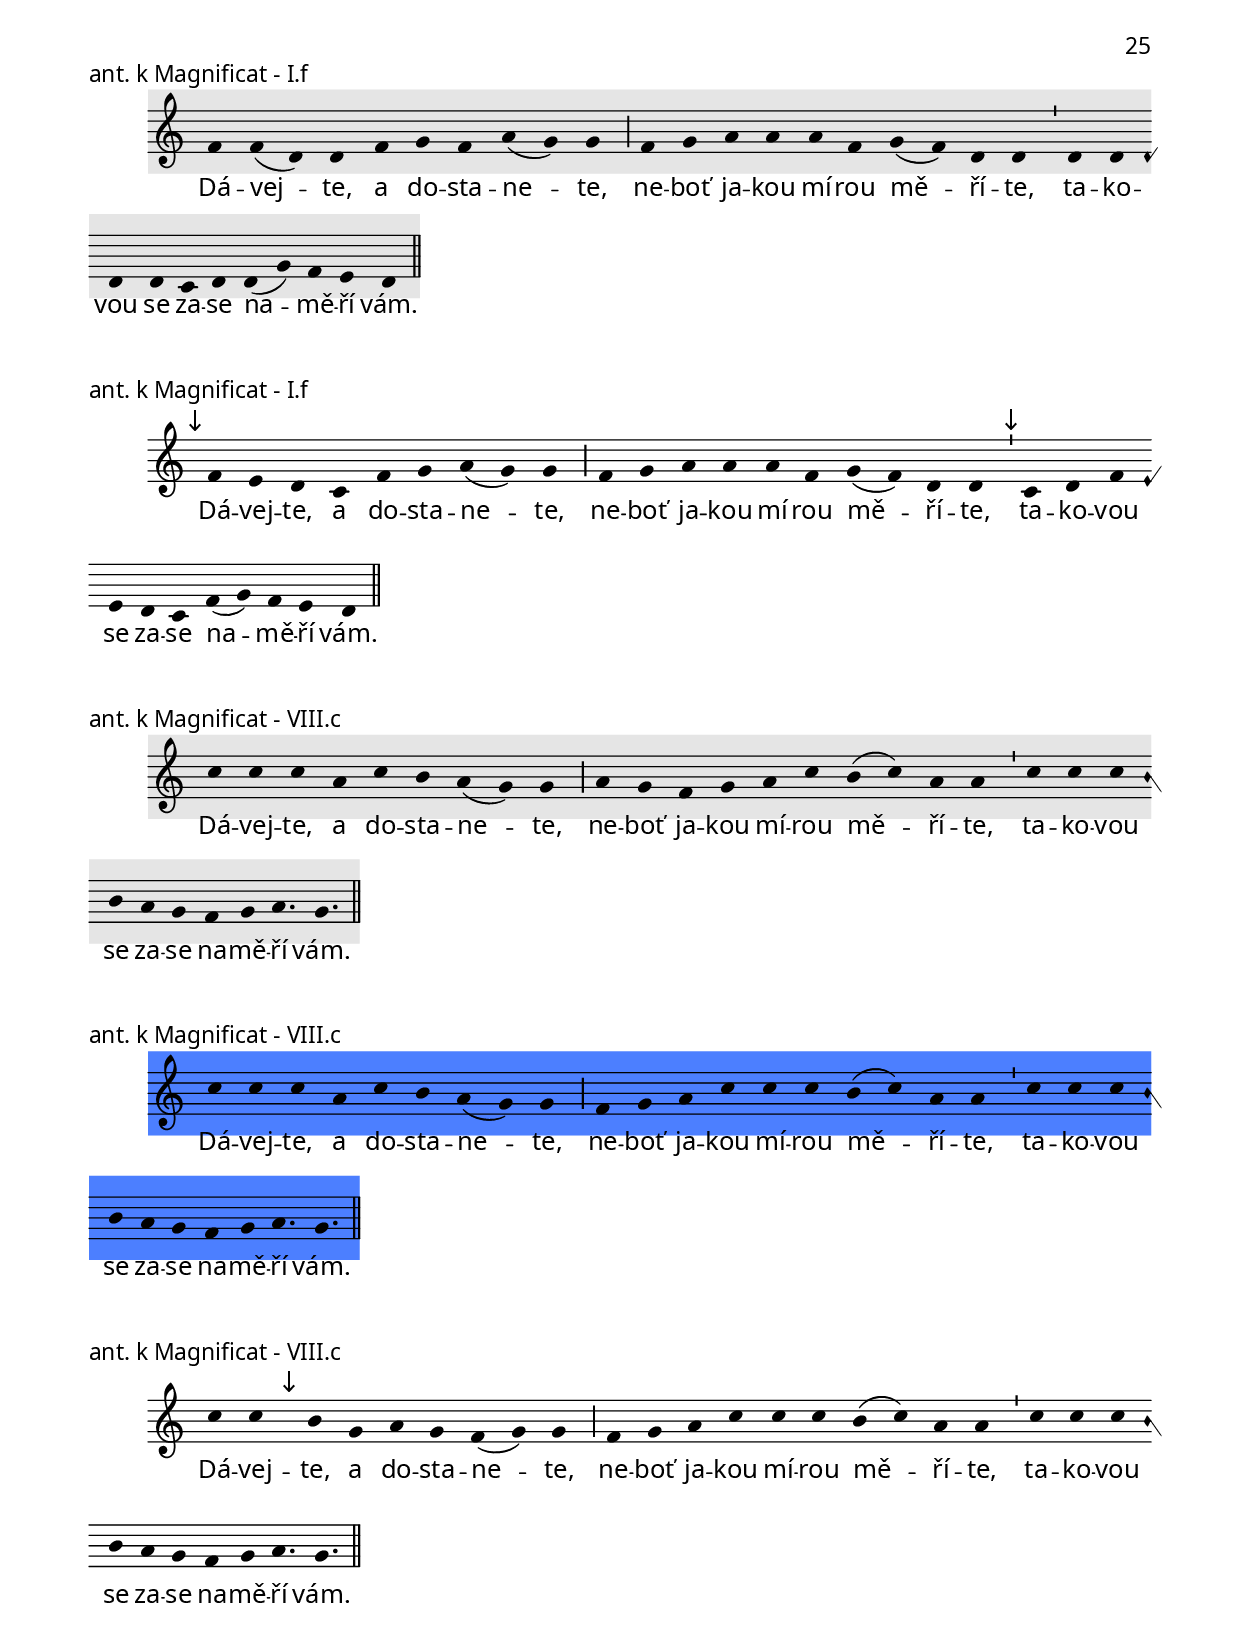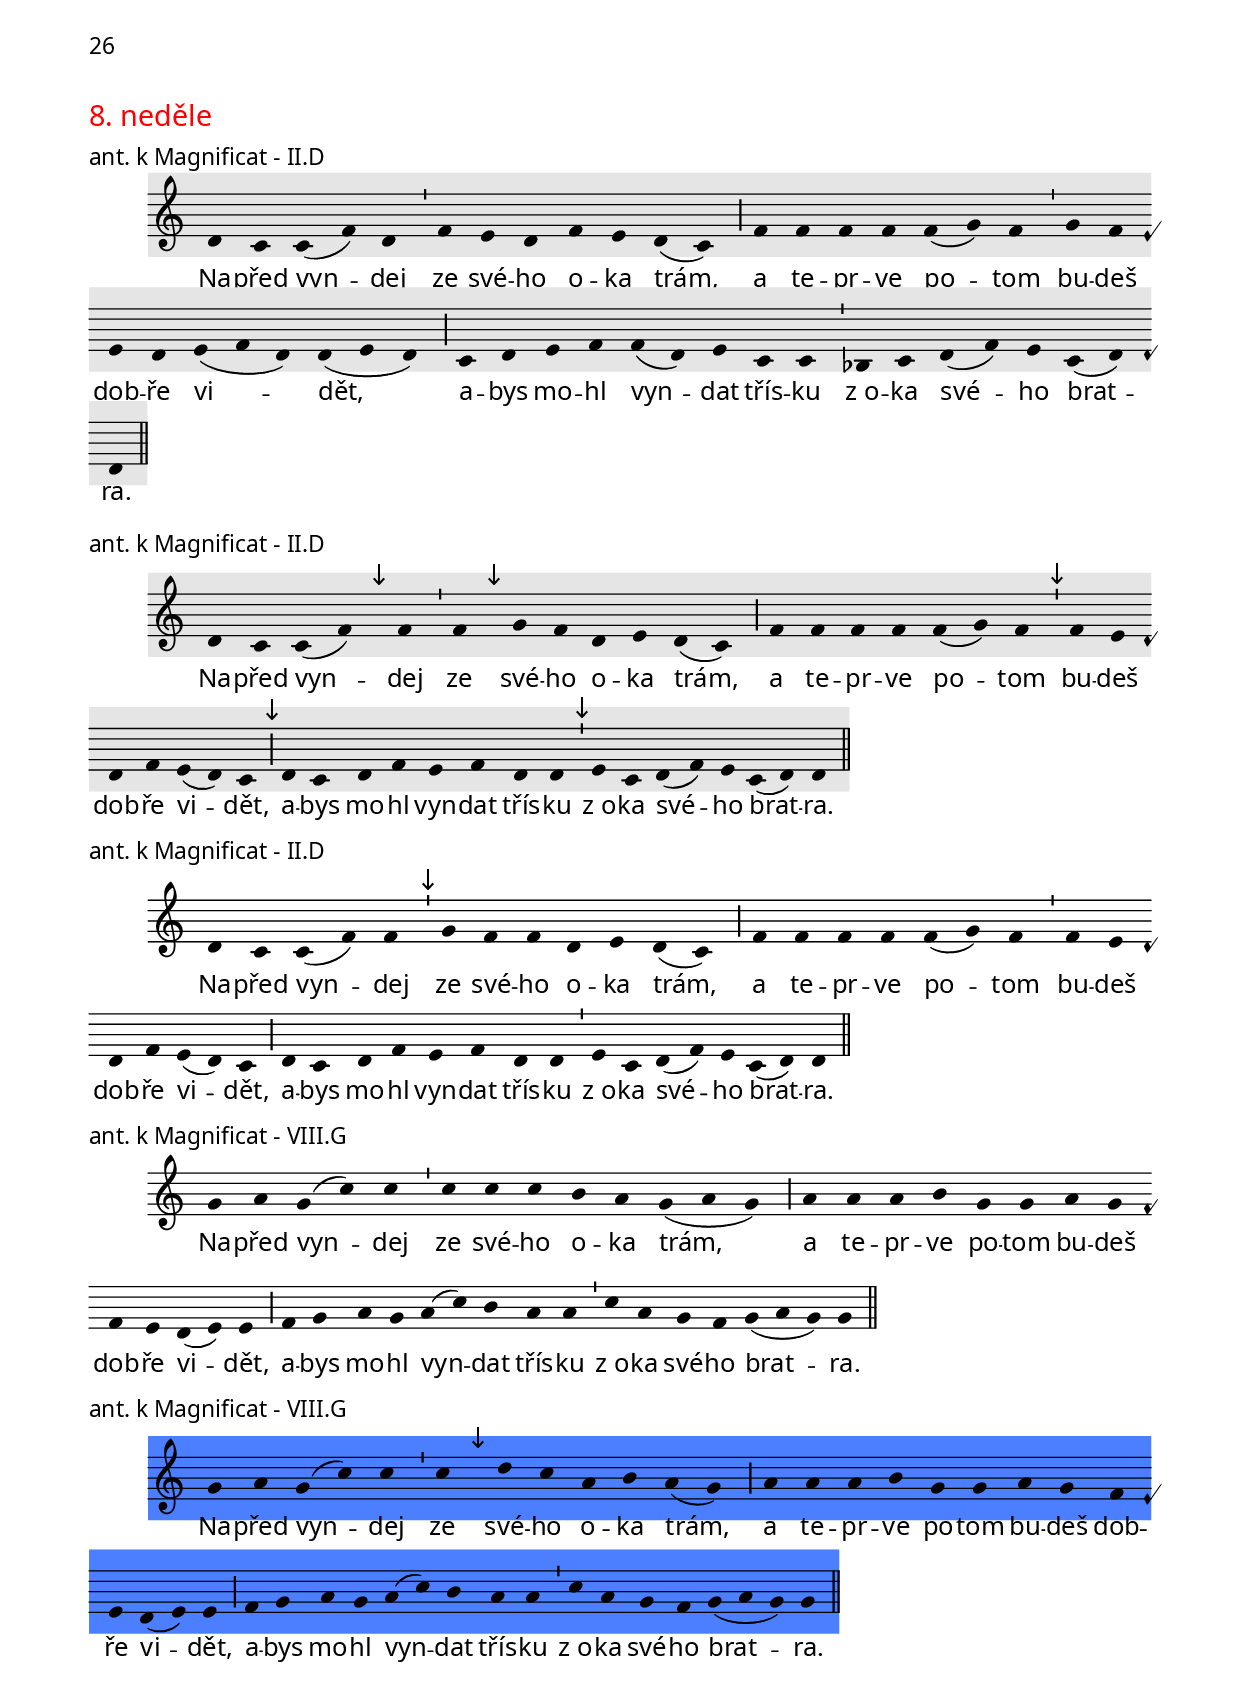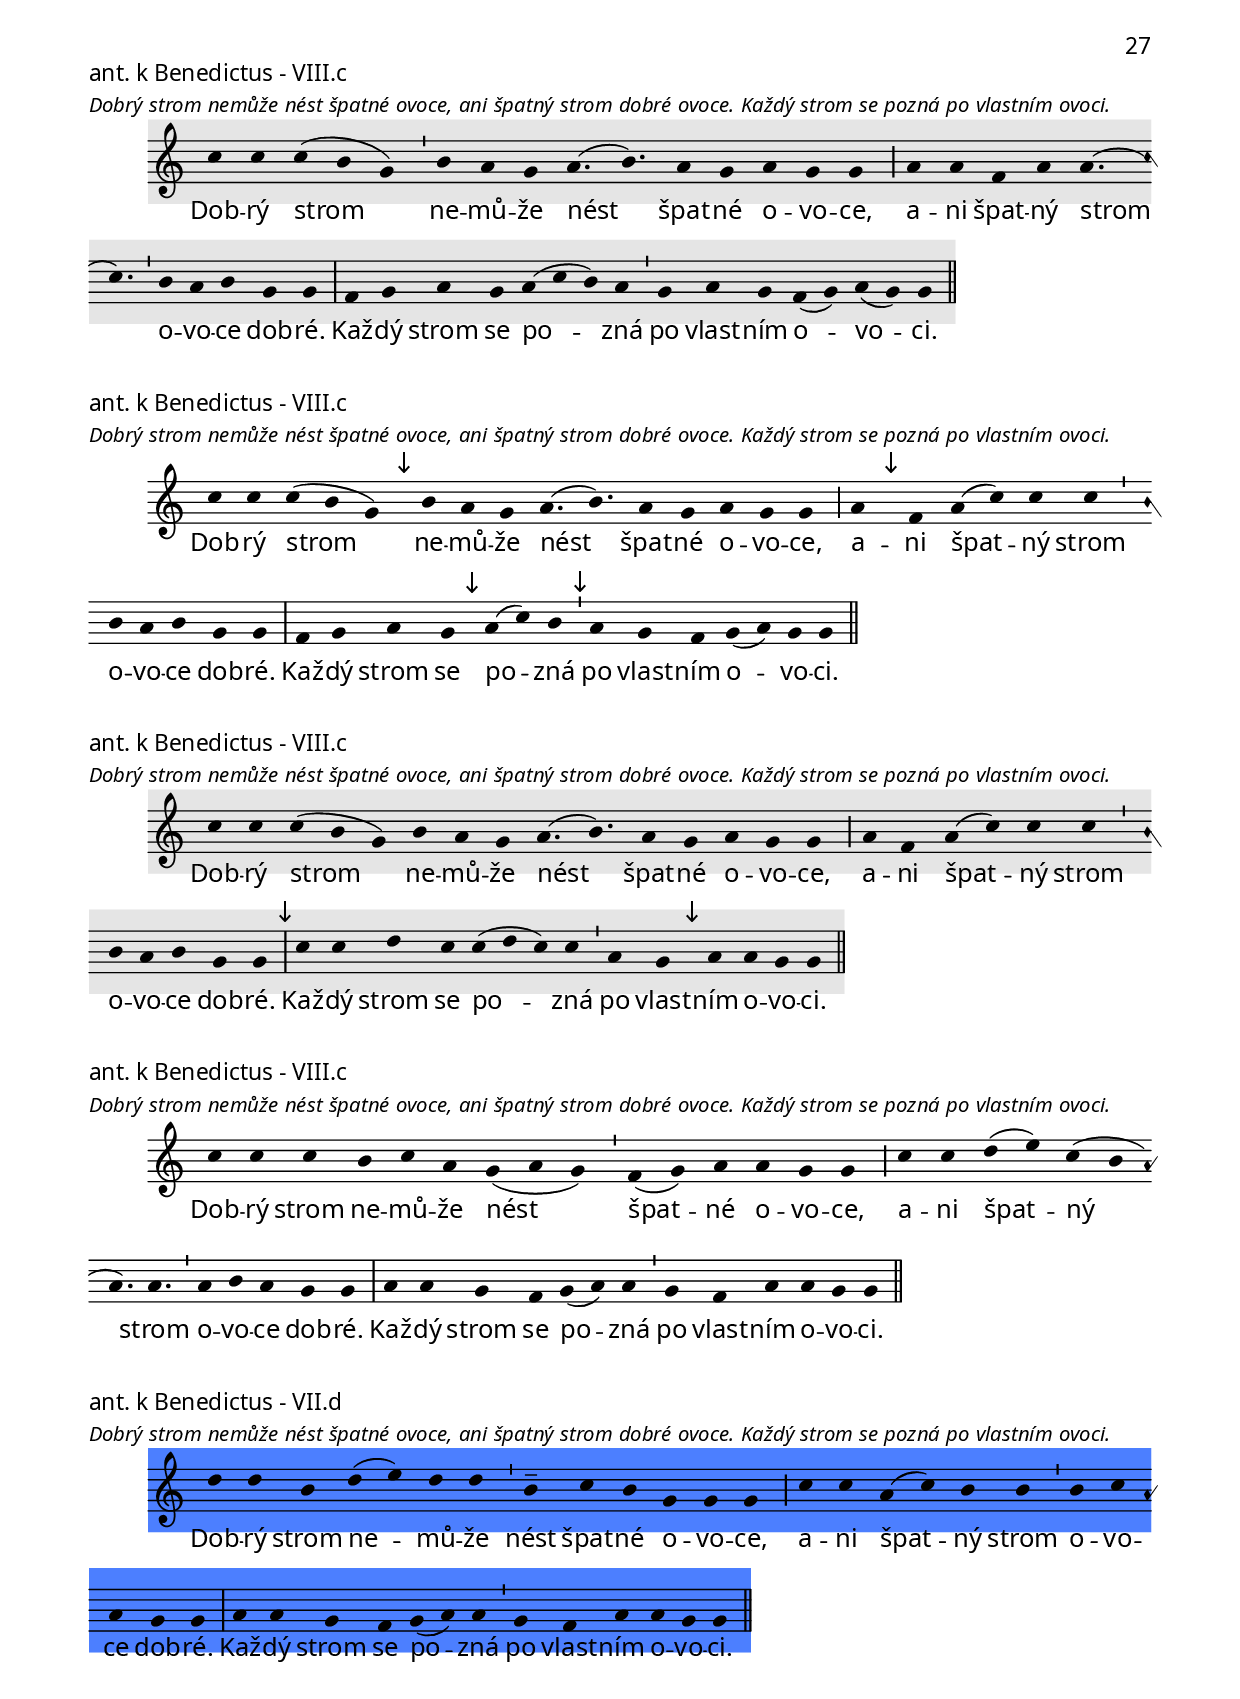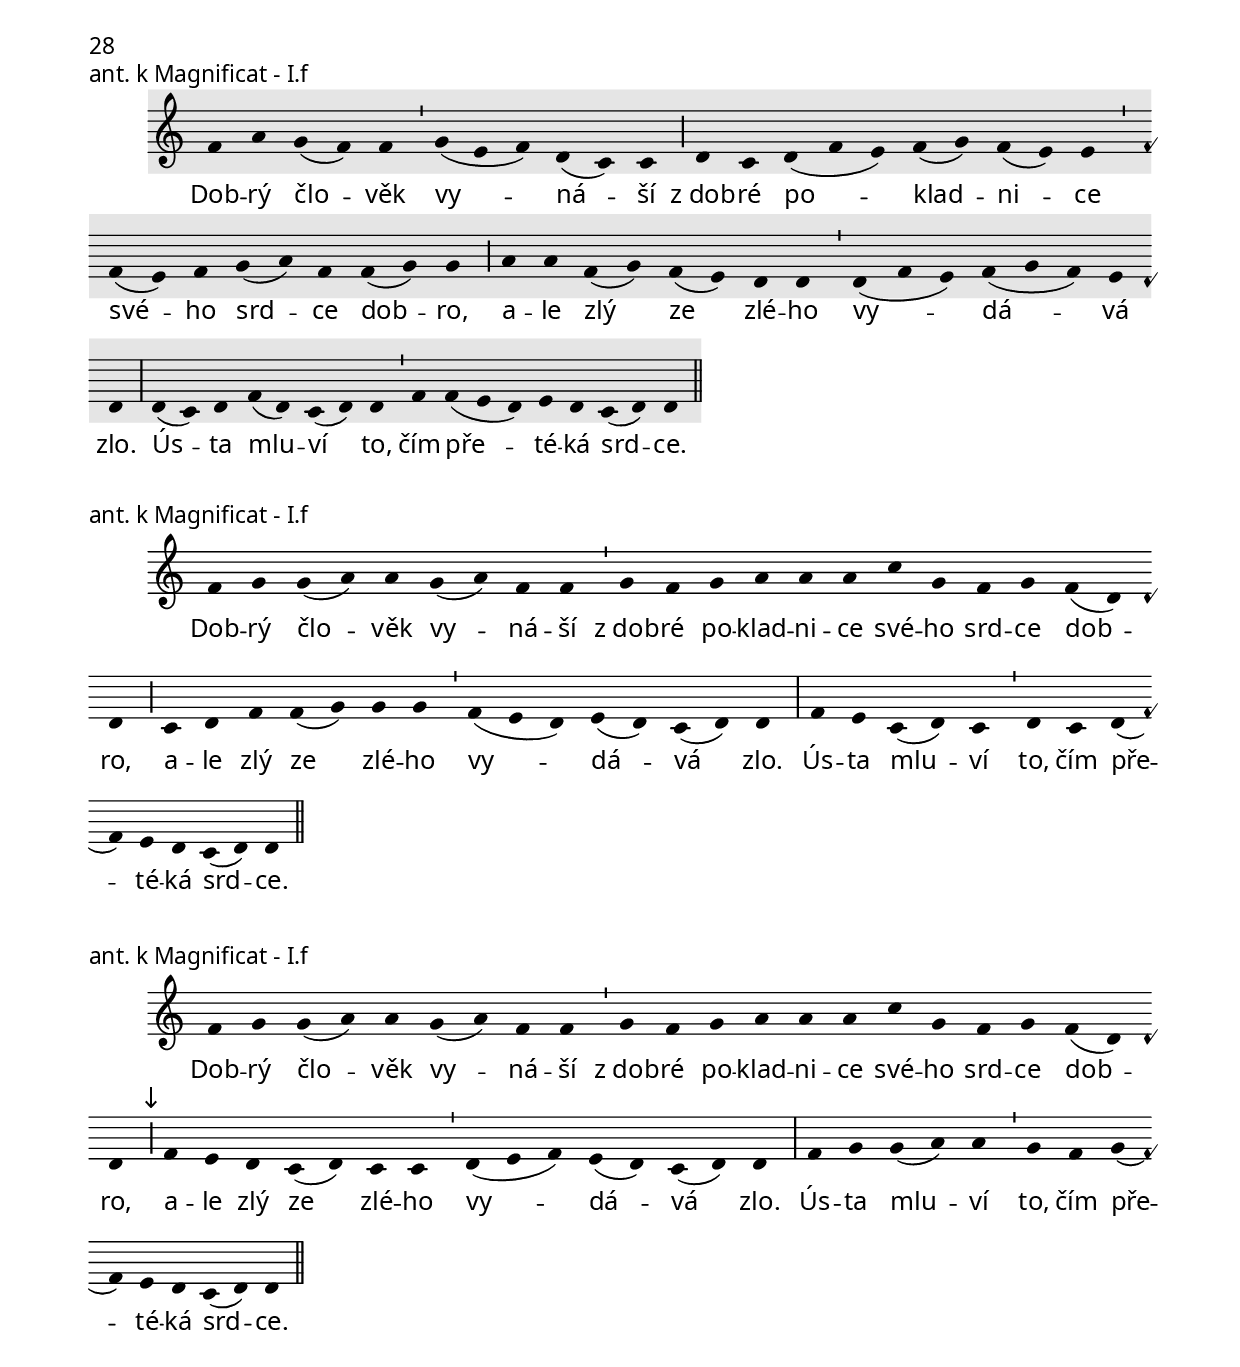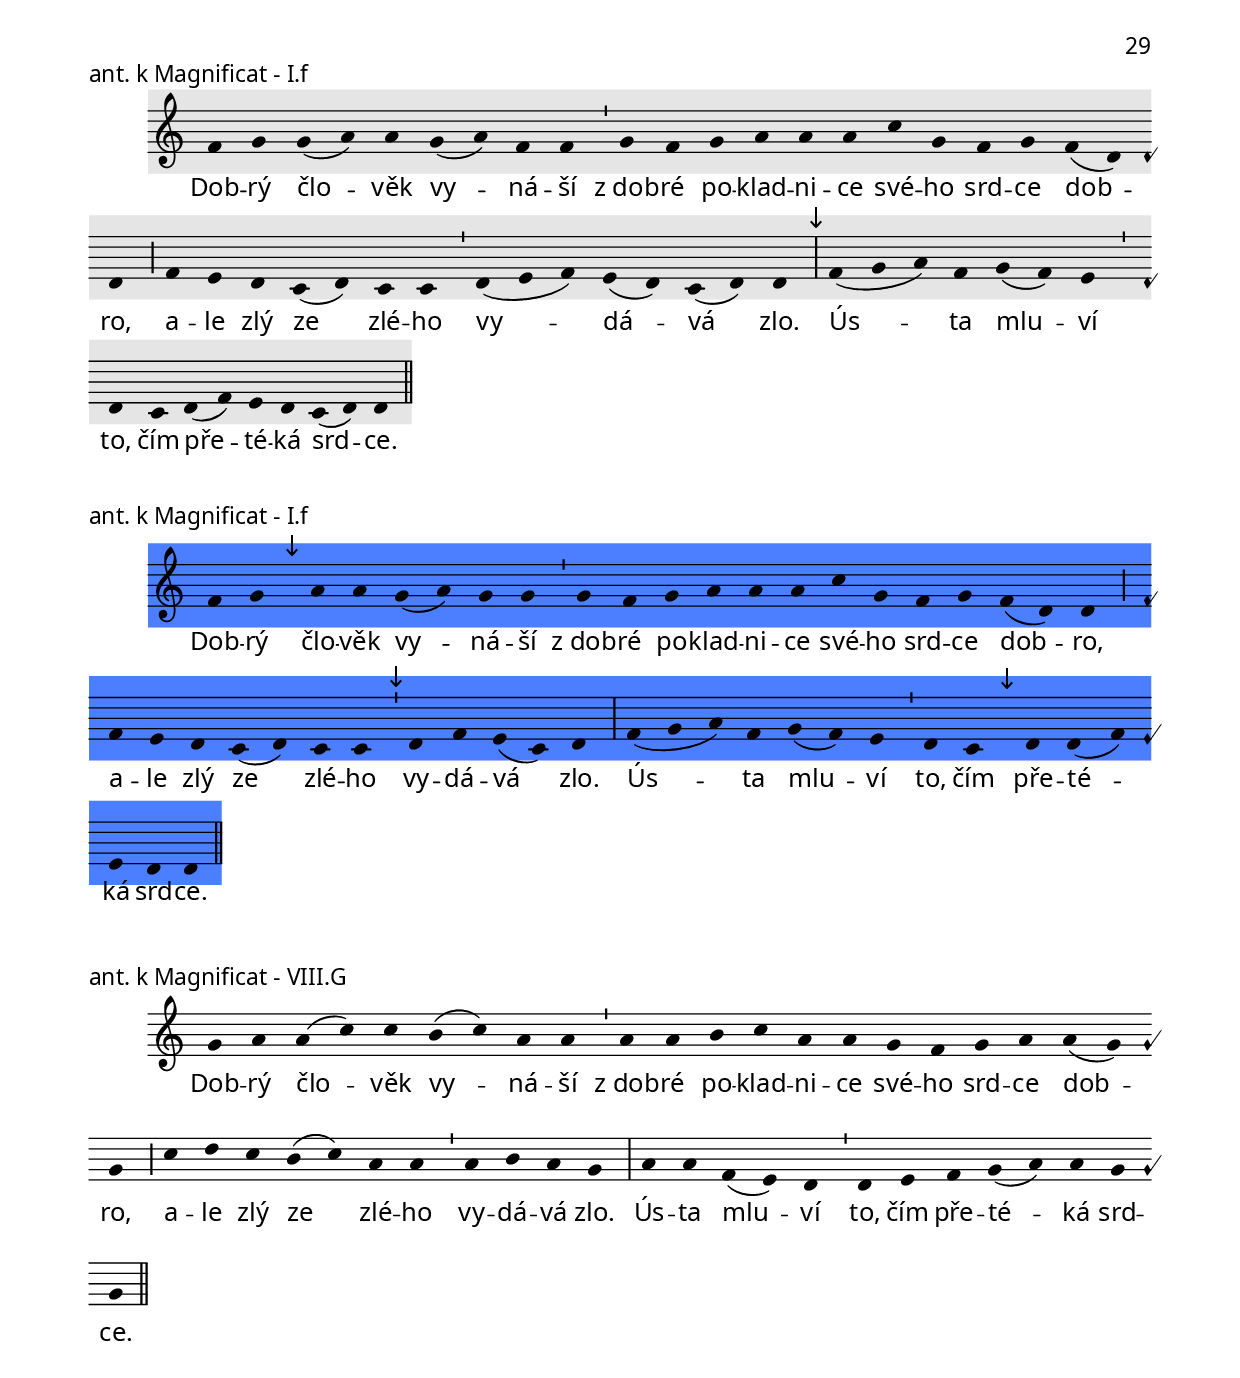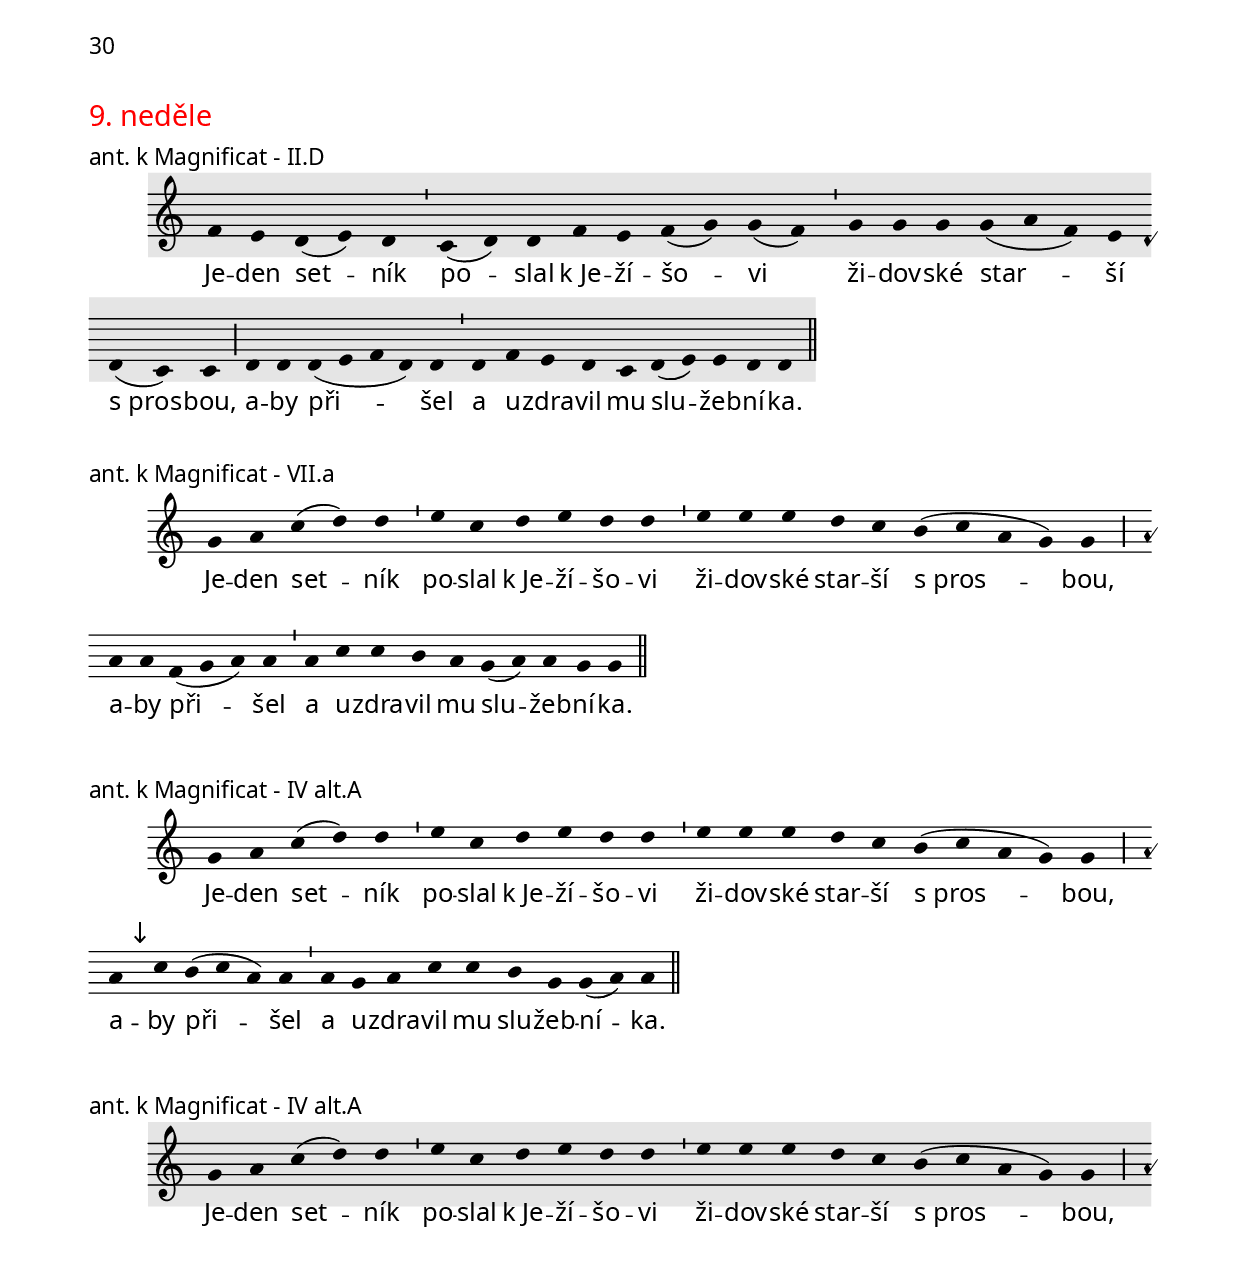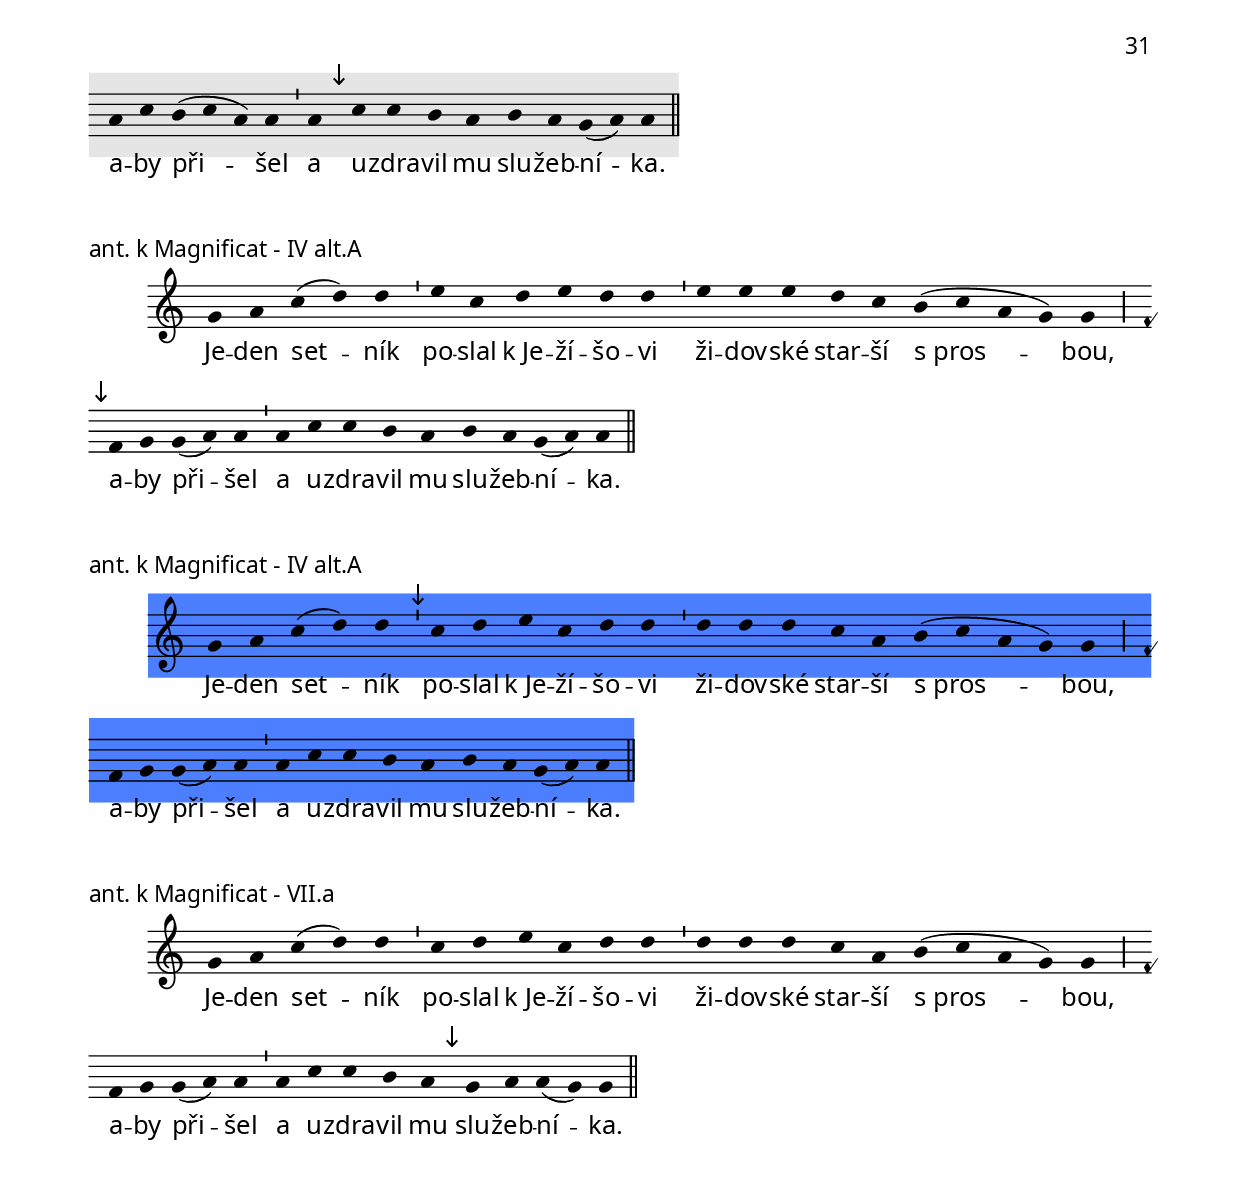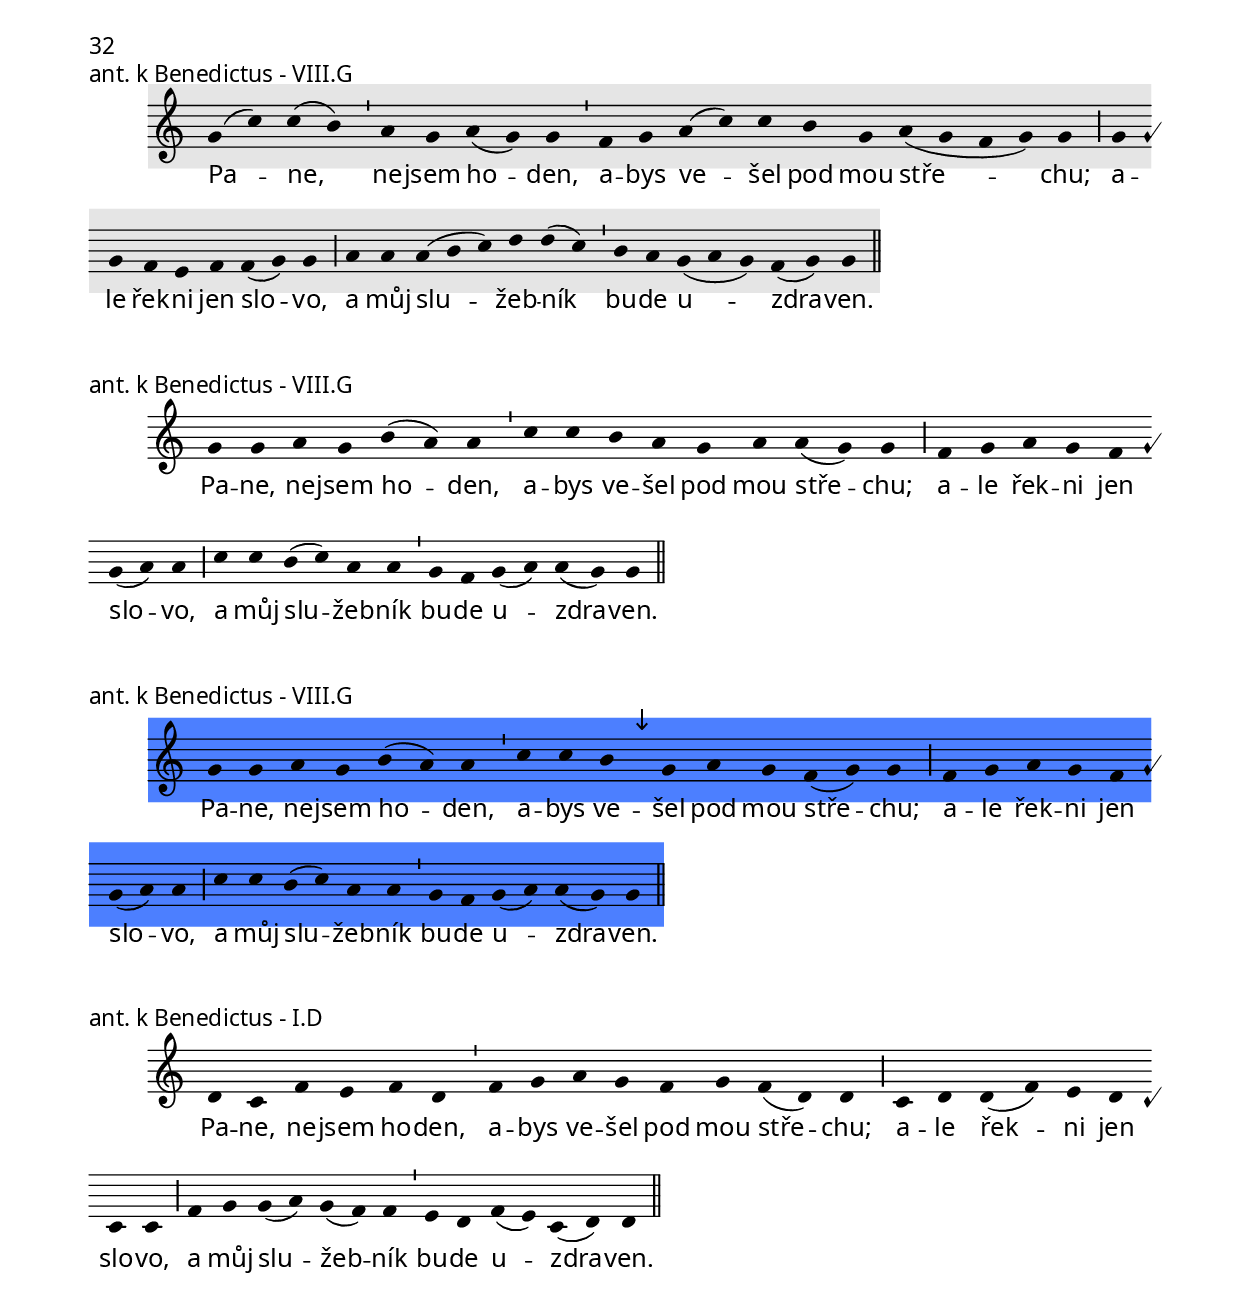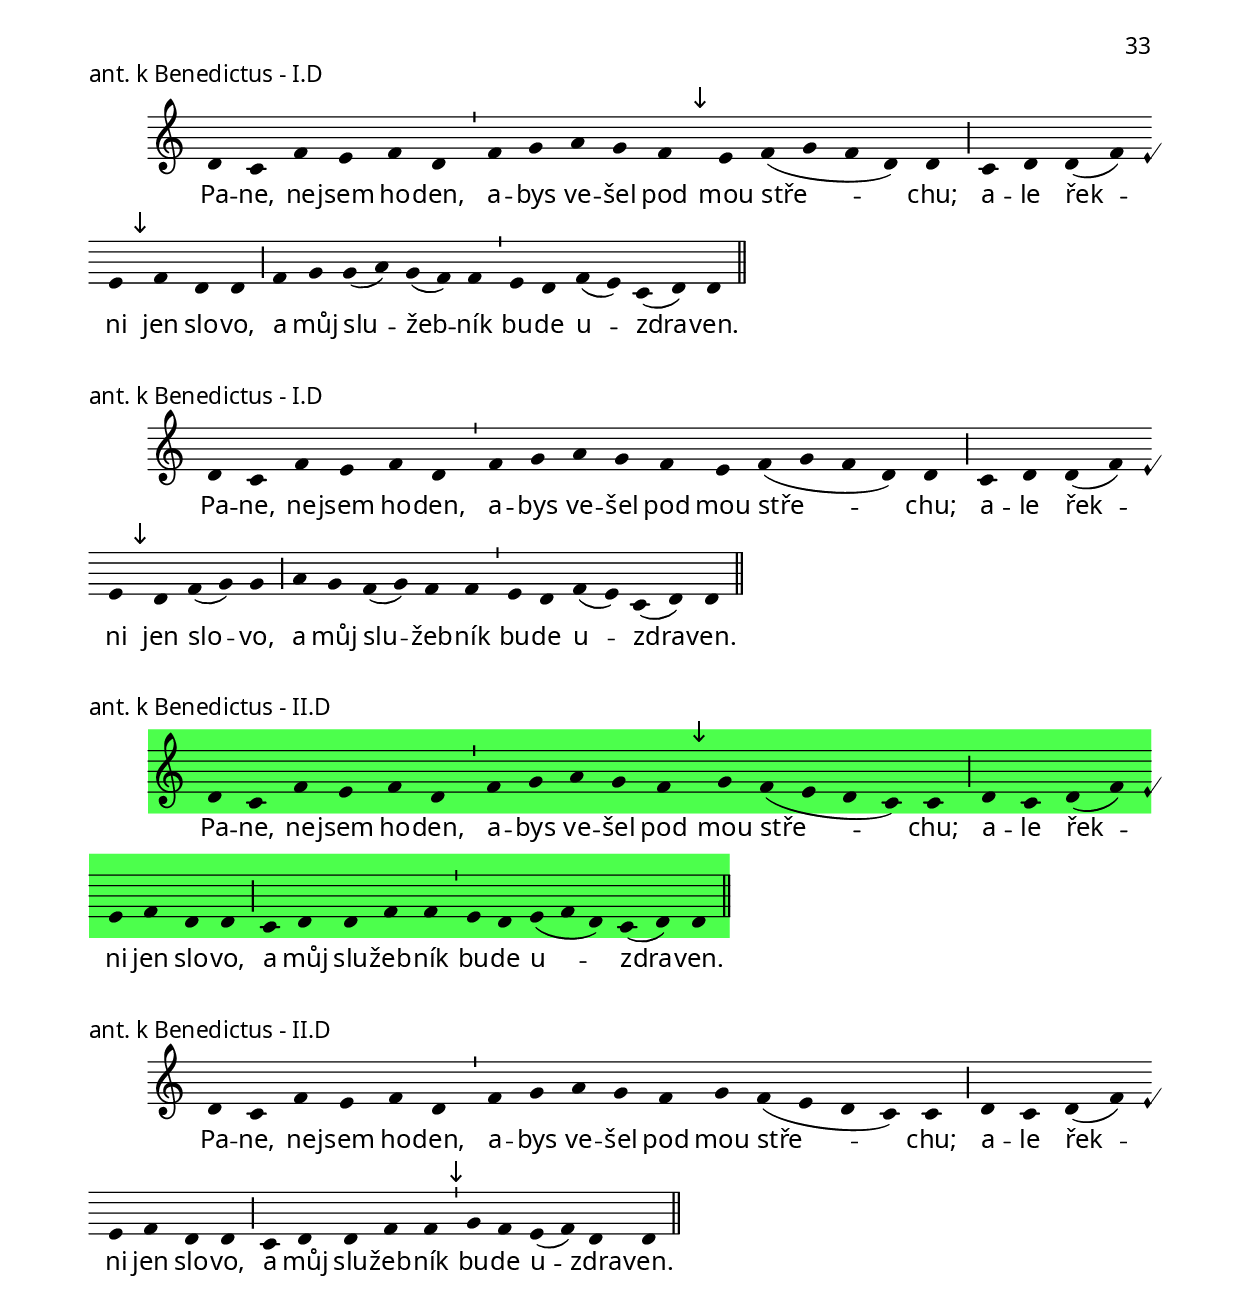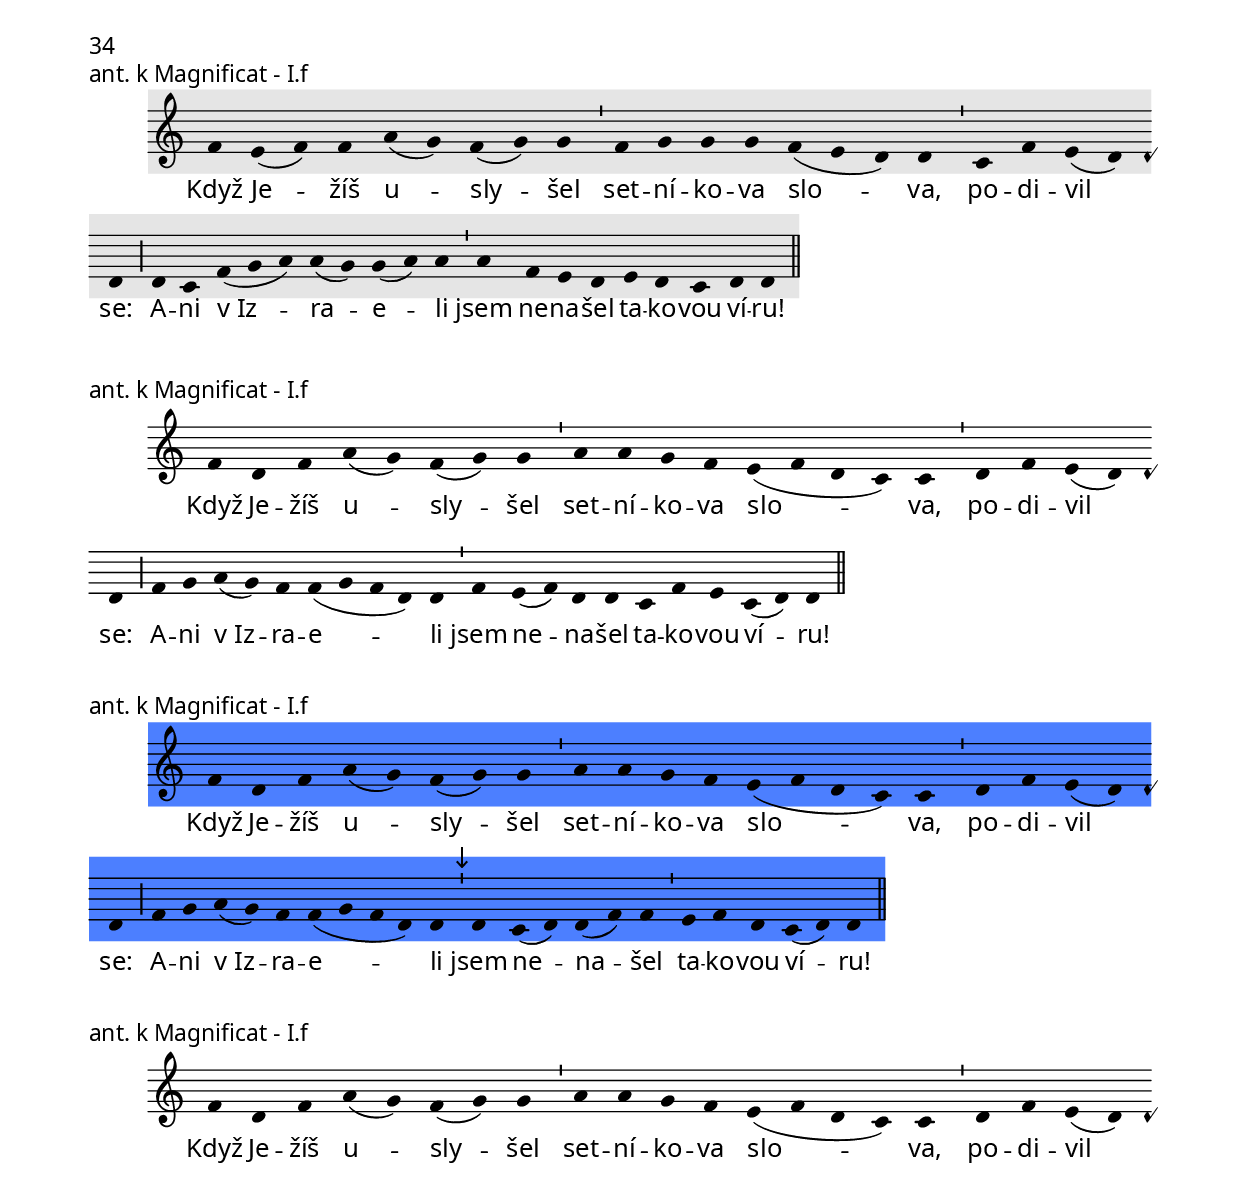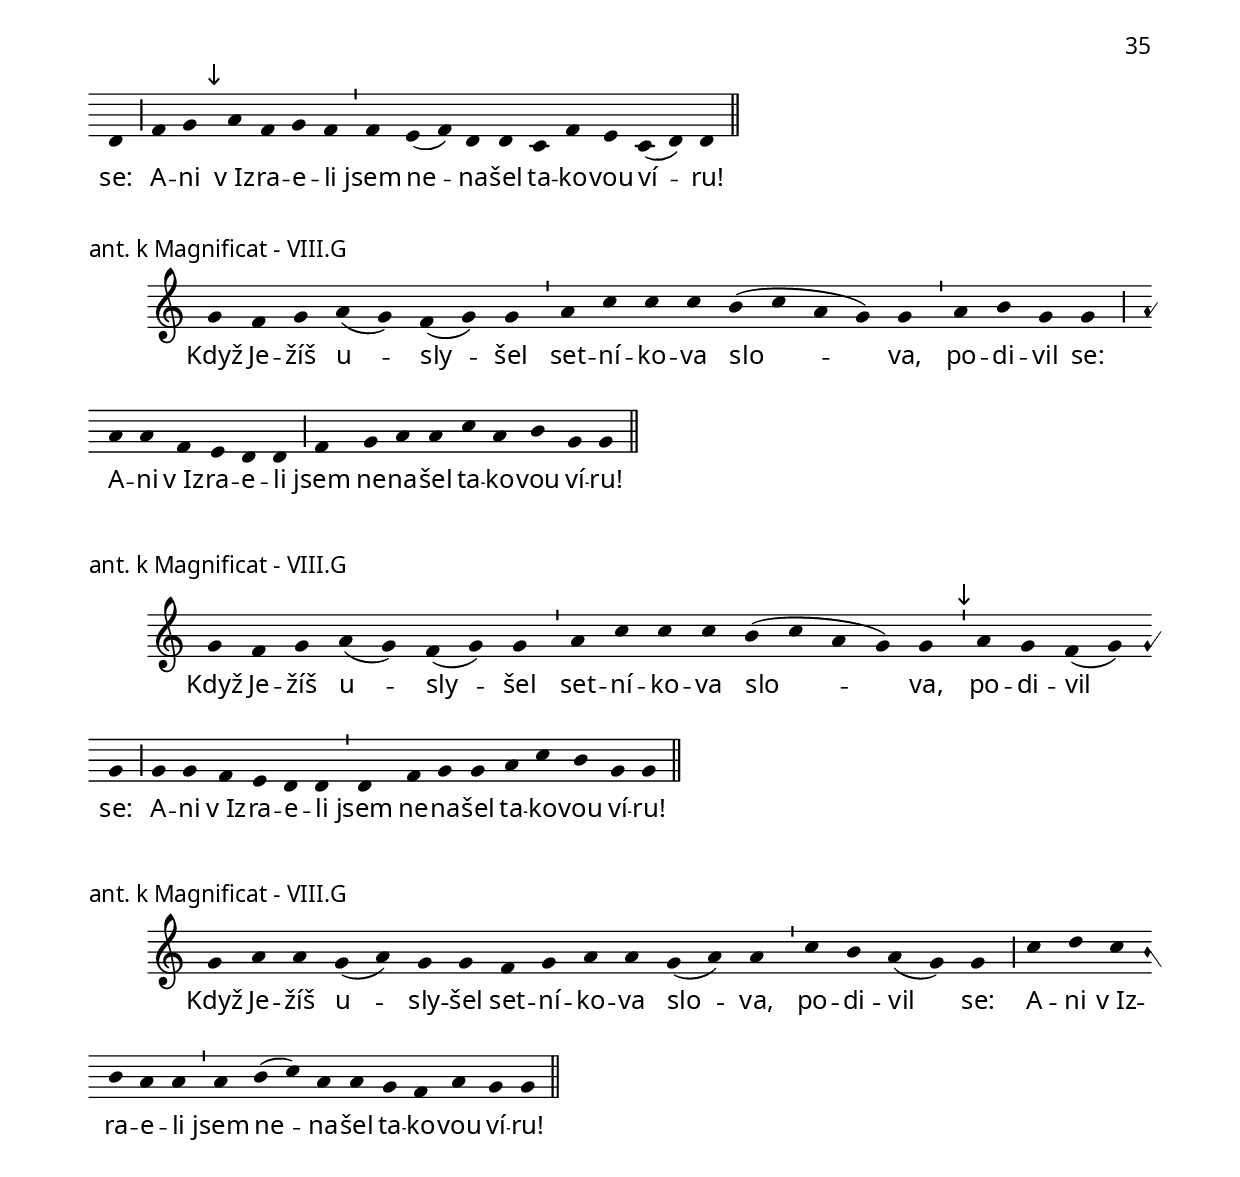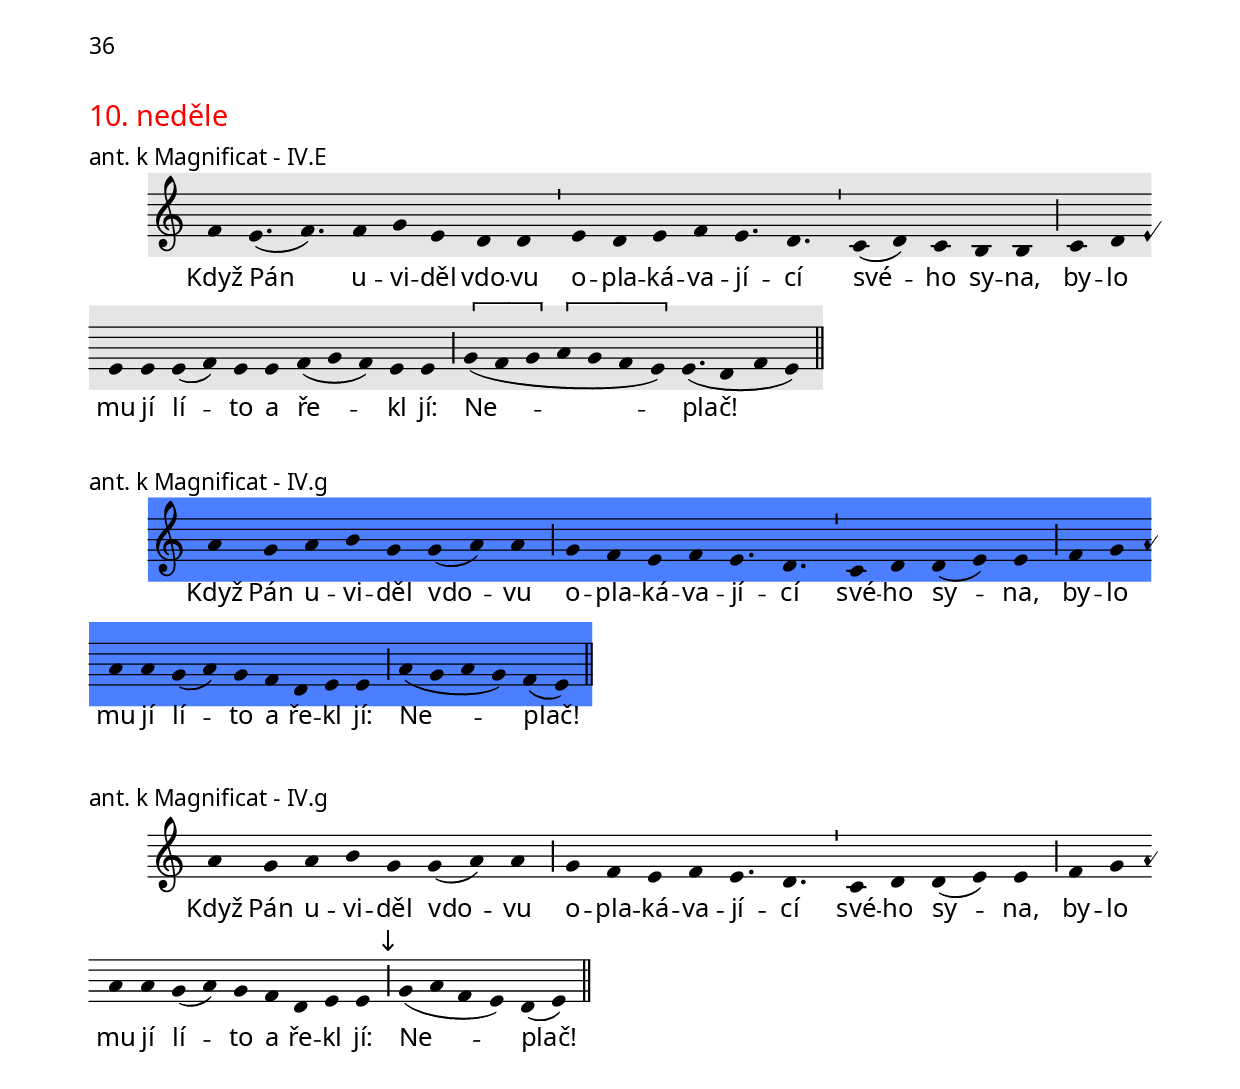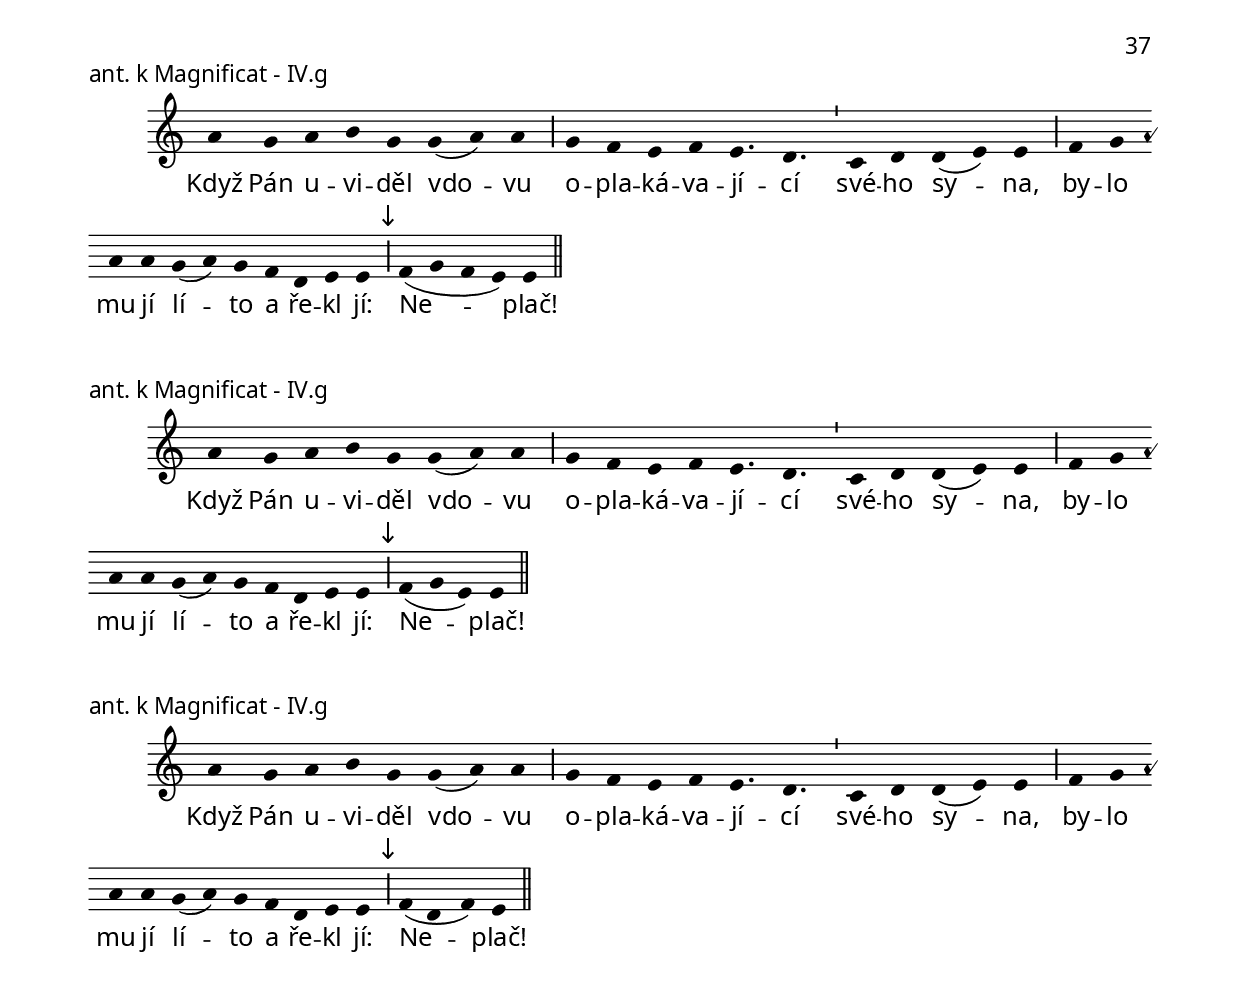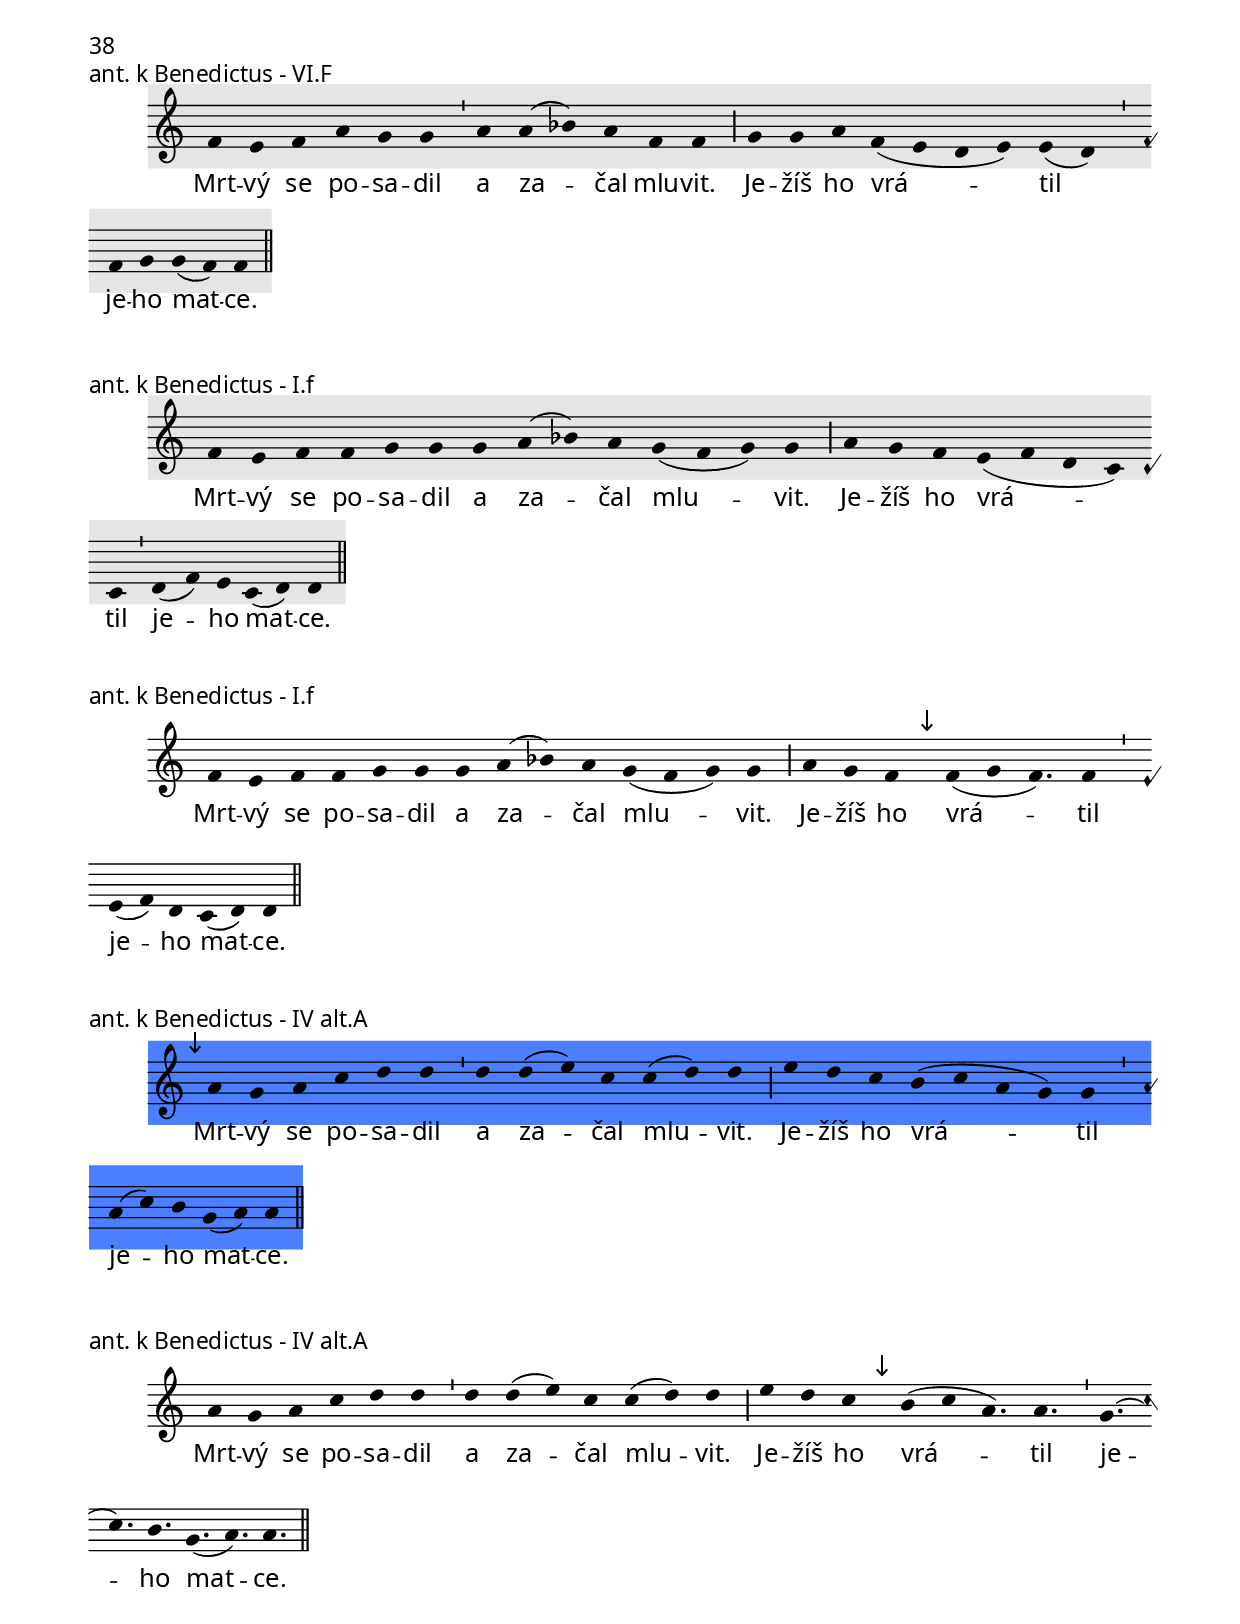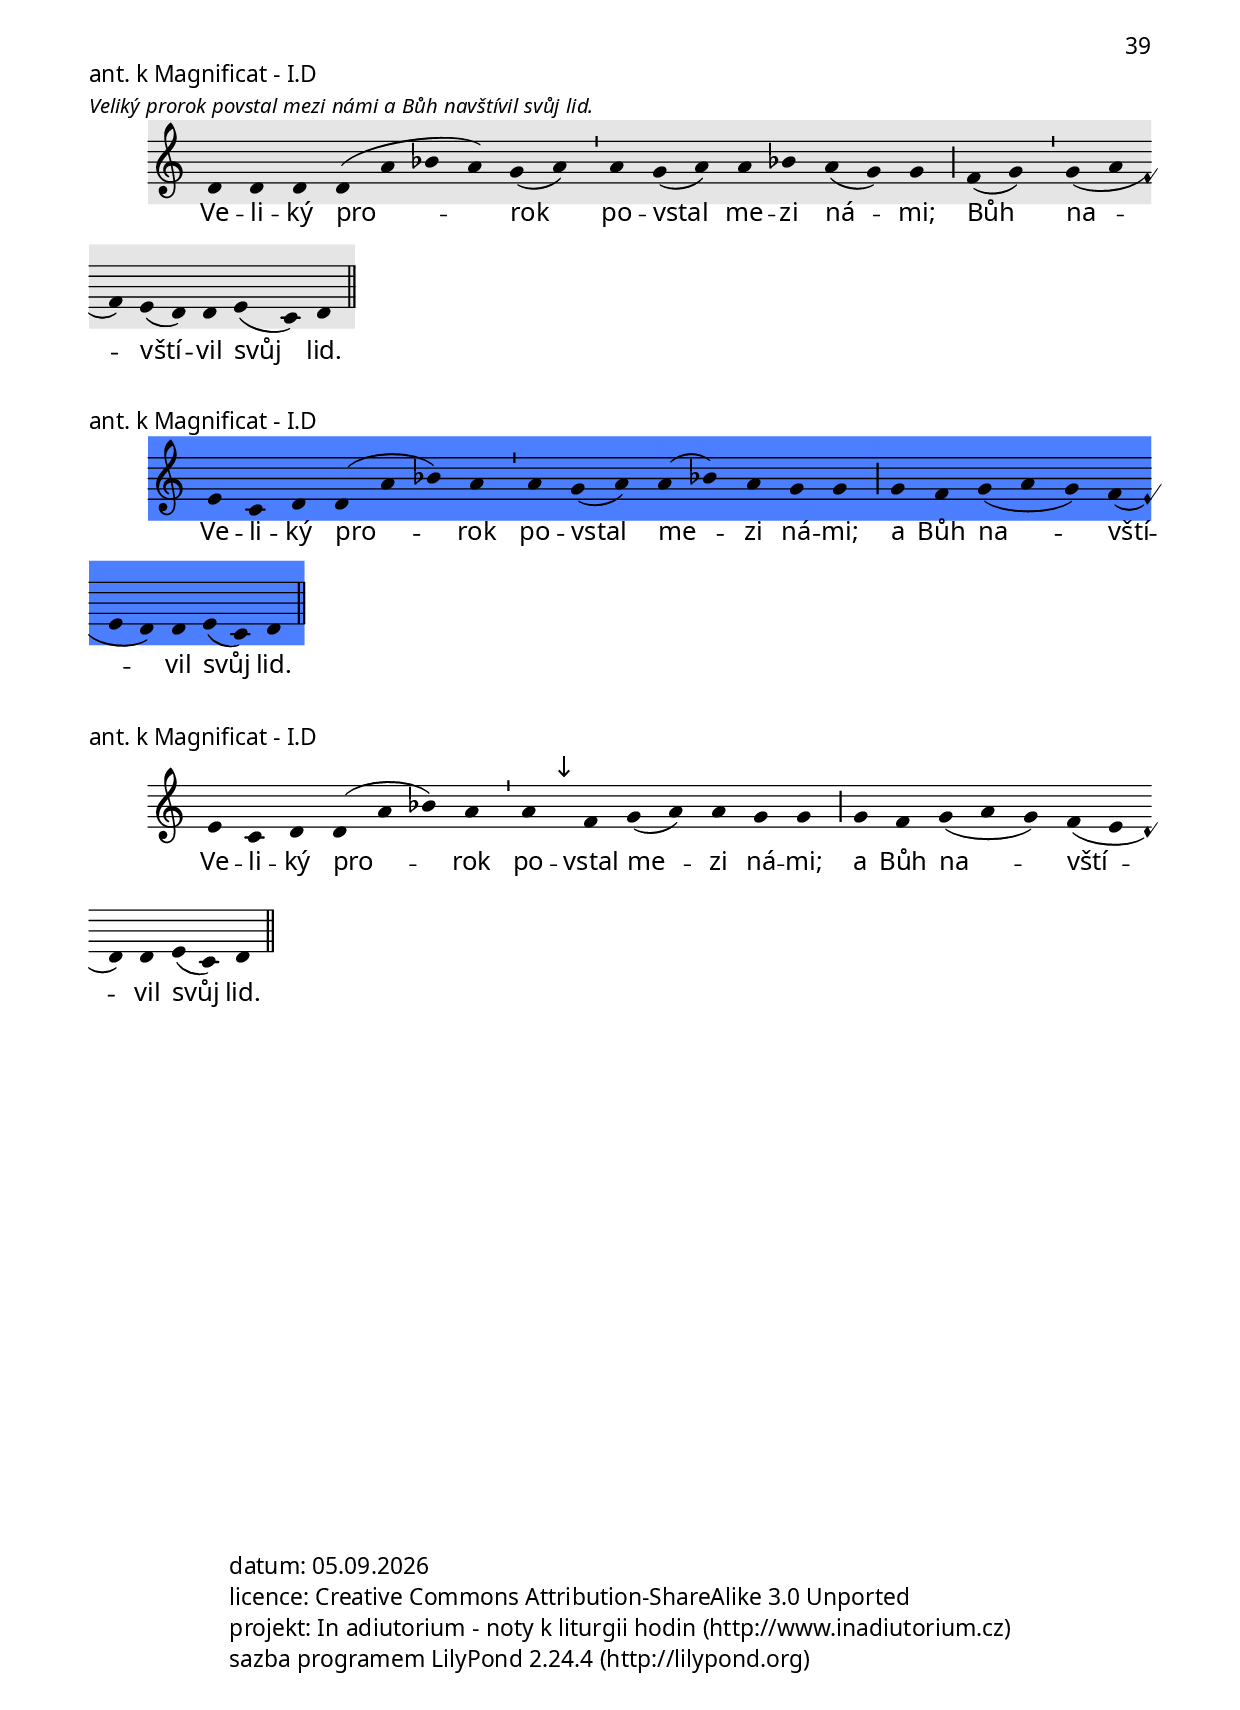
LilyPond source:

\version "2.12.0"

\include "../spolecne.ly"

\markup {\nadpisDen {"2. neděle"}}

\score {
  \relative c' {
    \zvyraznovacSedy
    \choralniRezim
    f4 a c a c a c d c c \barMaior
    c c c b( a g) g \barMin f f g a f f f \barFinalis
  }
  \addlyrics {
    V_ga -- li -- lej -- ské Ká -- ně by -- la svat -- ba
    a byl tam Je -- žíš se svou mat -- kou Ma -- ri -- í.
  }
  \header {
    quid = "ant. k Magnificat"
    modus = "V"
    differentia = "a"
    psalmus = ""
    annus = "C"
    id = "ne2c-ne1-mag"
    piece = \markup {\sestavTitulekBezZalmu}
  }
}

\score {
  \relative c' {
    \choralniRezim
    f4 a c a c a c d c c \barMaior
    c c c \mark\sipka bes( a g) g \barMin f f g a f f f \barFinalis
  }
  \addlyrics {
    V_ga -- li -- lej -- ské Ká -- ně by -- la svat -- ba
    a byl tam Je -- žíš se svou mat -- kou Ma -- ri -- í.
  }
  \header {
    quid = "ant. k Magnificat"
    modus = "V"
    differentia = "a"
    psalmus = ""
    annus = "C"
    id = "ne2c-ne1-mag"
    piece = \markup {\sestavTitulekBezZalmu}
  }
}

\score {
  \relative c' {
    \zvyraznovacModry
    \key f \major
    \choralniRezim
    f4 a c a c a c d c c \barMaior
    c \mark\sipka a c bes( a g) g \barMin f f g a \mark\sipka g f f \barFinalis
  }
  \addlyrics {
    V_ga -- li -- lej -- ské Ká -- ně by -- la svat -- ba
    a byl tam Je -- žíš se svou mat -- kou Ma -- ri -- í.
  }
  \header {
    quid = "ant. k Magnificat"
    modus = "V"
    differentia = "a"
    psalmus = ""
    annus = "C"
    id = "ne2c-ne1-mag"
    piece = \markup {\sestavTitulekBezZalmu}
  }
}

\score {
  \relative c'' {
    \choralniRezim
    g4 a c c d c d e d d \barMaior
    d e d c( d) c \barMin a a c b g g g \barFinalis
  }
  \addlyrics {
    V_ga -- li -- lej -- ské Ká -- ně by -- la svat -- ba
    a byl tam Je -- žíš se svou mat -- kou Ma -- ri -- í.
  }
  \header {
    quid = "ant. k Magnificat"
    modus = "VII"
    differentia = "a"
    psalmus = ""
    annus = "C"
    id = "ne2c-ne1-mag"
    piece = \markup {\sestavTitulekBezZalmu}
  }
}

\score {
  \relative c'' {
    \choralniRezim
    g4 g g g a g f a a( g) g \barMaior
    a a c b( a g) g \barMin
    a g f a a g g \barFinalis
  }
  \addlyrics {
    V_ga -- li -- lej -- ské Ká -- ně by -- la svat -- ba
    a byl tam Je -- žíš
    se svou mat -- kou Ma -- ri -- í.
  }
  \header {
    quid = "ant. k Magnificat"
    modus = "VIII"
    differentia = "G"
    psalmus = ""
    annus = "C"
    id = "ne2c-ne1-mag"
    piece = \markup {\sestavTitulekBezZalmu}
  }
}

\pageBreak

\score {
  \relative c' {
    \zvyraznovacSedy
    \choralniRezim
    f4 f f( g a) a( g) a \barMin a g a bes a g( f) d( c) c \barMaior
    d d d f g g( f) f \barFinalis
  }
  \addlyrics {
    Je -- žíš pro -- mě -- nil na svat -- bě vo -- du ve ví -- no
    na pří -- mlu -- vu své mat -- ky.
  }
  \header {
    quid = "ant. k Benedictus"
    modus = "VI"
    differentia = "F"
    psalmus = ""
    annus = "C"
    id = "ne2c-rch-ben"
    piece = \markup {\sestavTitulekBezZalmu}
  }
}

\score {
  \relative c' {
    \choralniRezim
    f4 f \mark\sipka g( a) a( g) g \barMin a a a g f g( f) d( c) c \barMaior
    d d d f g g( f) f \barFinalis
  }
  \addlyrics {
    Je -- žíš pro -- mě -- nil na svat -- bě vo -- du ve ví -- no
    na pří -- mlu -- vu své mat -- ky.
  }
  \header {
    quid = "ant. k Benedictus"
    modus = "VI"
    differentia = "F"
    psalmus = ""
    annus = "C"
    id = "ne2c-rch-ben"
    piece = \markup {\sestavTitulekBezZalmu}
  }
}

\score {
  \relative c' {
    \choralniRezim
    f4 f g( a) a( g) g \barMin \mark\sipka a bes a g f g( f) d( c) c \barMaior
    d d d f g g( f) f \barFinalis
  }
  \addlyrics {
    Je -- žíš pro -- mě -- nil na svat -- bě vo -- du ve ví -- no
    na pří -- mlu -- vu své mat -- ky.
  }
  \header {
    quid = "ant. k Benedictus"
    modus = "VI"
    differentia = "F"
    psalmus = ""
    annus = "C"
    id = "ne2c-rch-ben"
    piece = \markup {\sestavTitulekBezZalmu}
  }
}

\score {
  \relative c' {
    \choralniRezim
    f4 f g( a) a( g) g \barMin a bes a g f g( f) d( c) c \barMaior
    \mark\sipka d e f e d e( d) d \barFinalis
  }
  \addlyrics {
    Je -- žíš pro -- mě -- nil na svat -- bě vo -- du ve ví -- no
    na pří -- mlu -- vu své mat -- ky.
  }
  \header {
    quid = "ant. k Benedictus"
    modus = "I"
    differentia = "f"
    psalmus = ""
    annus = "C"
    id = "ne2c-rch-ben"
    piece = \markup {\sestavTitulekBezZalmu}
  }
}

\score {
  \relative c'' {
    \zvyraznovacModry
    \choralniRezim
    c4 c d( e) e( d) d \barMin e f e d c \mark\sipka d( e) e( d) d \barMaior
    c a b c a g( a g) g \barFinalis
  }
  \addlyrics {
    Je -- žíš pro -- mě -- nil na svat -- bě vo -- du ve ví -- no
    na pří -- mlu -- vu své mat -- ky.
  }
  \header {
    quid = "ant. k Benedictus"
    modus = "VII"
    differentia = "c"
    psalmus = ""
    annus = "C"
    id = "ne2c-rch-ben"
    piece = \markup {\sestavTitulekBezZalmu}
  }
}

\score {
  \relative c' {
    \choralniRezim
    f4 f g( a) g g \barMin a g f g f e( f) d( c) c \barMaior
    d f g f e c( d) d \barFinalis
  }
  \addlyrics {
    Je -- žíš pro -- mě -- nil na svat -- bě vo -- du ve ví -- no
    na pří -- mlu -- vu své mat -- ky.
  }
  \header {
    quid = "ant. k Benedictus"
    modus = "I"
    differentia = "f"
    psalmus = ""
    annus = "C"
    id = "ne2c-rch-ben"
    piece = \markup {\sestavTitulekBezZalmu}
  }
}

\score {
  \relative c' {
    \choralniRezim
    f4 f g( a) g g \barMin a g f g \mark\sipka a f( e) d d \barMaior
    c d f e c c( d) d \barFinalis
  }
  \addlyrics {
    Je -- žíš pro -- mě -- nil na svat -- bě vo -- du ve ví -- no
    na pří -- mlu -- vu své mat -- ky.
  }
  \header {
    quid = "ant. k Benedictus"
    modus = "I"
    differentia = "f"
    psalmus = ""
    annus = "C"
    id = "ne2c-rch-ben"
    piece = \markup {\sestavTitulekBezZalmu}
  }
}

\score {
  \relative c'' {
    \choralniRezim
    d4 b d( e) d d \barMin d d b c b g g g \barMaior
    f a c b a g( a g) g \barFinalis
  }
  \addlyrics {
    Je -- žíš pro -- mě -- nil na svat -- bě vo -- du ve ví -- no
    na pří -- mlu -- vu své mat -- ky.
  }
  \header {
    quid = "ant. k Benedictus"
    modus = "VII"
    differentia = "d"
    psalmus = ""
    annus = "C"
    id = "ne2c-rch-ben"
    piece = \markup {\sestavTitulekBezZalmu}
  }
}

\score {
  \relative c'' {
    \choralniRezim
    d4 b d( e) d d \barMin d d b c b g g g \barMaior
    \mark\sipka a g f g a a( g) g \barFinalis
  }
  \addlyrics {
    Je -- žíš pro -- mě -- nil na svat -- bě vo -- du ve ví -- no
    na pří -- mlu -- vu své mat -- ky.
  }
  \header {
    quid = "ant. k Benedictus"
    modus = "VII"
    differentia = "d"
    psalmus = ""
    annus = "C"
    id = "ne2c-rch-ben"
    piece = \markup {\sestavTitulekBezZalmu}
  }
}

\score {
  \relative c'' {
    \choralniRezim
    d4 b d( e) d d \barMin \mark\sipka e f e d c d( e) d d \barMaior
    c a b c a g( a g) g \barFinalis
  }
  \addlyrics {
    Je -- žíš pro -- mě -- nil na svat -- bě vo -- du ve ví -- no
    na pří -- mlu -- vu své mat -- ky.
  }
  \header {
    quid = "ant. k Benedictus"
    modus = "VII"
    differentia = "d"
    psalmus = ""
    annus = "C"
    id = "ne2c-rch-ben"
    piece = \markup {\sestavTitulekBezZalmu}
  }
}

\score {
  \relative c'' {
    \choralniRezim
    d4 b d( e) d d \barMin e f e d c d( e) \mark\sipka e( d) d \barMaior
    c a b c a g( a g) g \barFinalis
  }
  \addlyrics {
    Je -- žíš pro -- mě -- nil na svat -- bě vo -- du ve ví -- no
    na pří -- mlu -- vu své mat -- ky.
  }
  \header {
    quid = "ant. k Benedictus"
    modus = "VII"
    differentia = "d"
    psalmus = ""
    annus = "C"
    id = "ne2c-rch-ben"
    piece = \markup {\sestavTitulekBezZalmu}
  }
}

\pageBreak

\score {
  \relative c'' {
    \zvyraznovacSedy
    \choralniRezim
    a4 c d d e( d) d \barMin d d d( e) d c a g \barMaior
    g f g a g a( c) c c b a g g \barFinalis
  }
  \addlyrics {
    V_ga -- li -- lej -- ské Ká -- ně Je -- žíš zje -- vil svou slá -- vu
    a je -- ho u -- čed -- ní -- ci v_něj u -- vě -- ři -- li.
  }
  \header {
    quid = "ant. k Magnificat"
    modus = "VII"
    differentia = "a"
    psalmus = ""
    annus = "C"
    id = "ne2c-ne2-mag"
    piece = \markup {\sestavTitulekBezZalmu}
  }
}

\score {
  \relative c'' {
    \zvyraznovacSedy
    \choralniRezim
    g4 a c c d( c e d) d \barMin
    d c d( e) d c a( g) g \barMaior
    a a a g f g( a) a a c b g g \barFinalis
  }
  \addlyrics {
    V_ga -- li -- lej -- ské Ká -- ně
    Je -- žíš zje -- vil svou slá -- vu
    a je -- ho u -- čed -- ní -- ci v_něj u -- vě -- ři -- li.
  }
  \header {
    quid = "ant. k Magnificat"
    modus = "VII"
    differentia = "a"
    psalmus = ""
    annus = "C"
    id = "ne2c-ne2-mag"
    piece = \markup {\sestavTitulekBezZalmu}
  }
}

\score {
  \relative c'' {
    \choralniRezim
    g4 a c c d( c e d) d \barMin
    d c d( e) d c a( g) g \barMaior
    a a a g f g( a) a a \mark\sipka g f g g \barFinalis
  }
  \addlyrics {
    V_ga -- li -- lej -- ské Ká -- ně
    Je -- žíš zje -- vil svou slá -- vu
    a je -- ho u -- čed -- ní -- ci v_něj u -- vě -- ři -- li.
  }
  \header {
    quid = "ant. k Magnificat"
    modus = "VII"
    differentia = "a"
    psalmus = ""
    annus = "C"
    id = "ne2c-ne2-mag"
    piece = \markup {\sestavTitulekBezZalmu}
  }
}

\markup\justify{
  Zpětný import motivů z antifony, která původně vznikla jako volná adaptace
  melodie výše na jiný text.
  \fial-link "vanoce_zjevenipane.ly#12-aben"
}
\score {
  \relative c'' {
    \zvyraznovacModry
    \choralniRezim
    g4 a c c d( c e d) d \barMin
    \mark\sipka e d c( d c) c b( c) a( g) g \barMaior
    a a a f g g( a) a a c b g g \barFinalis
  }
  \addlyrics {
    V_ga -- li -- lej -- ské Ká -- ně
    Je -- žíš zje -- vil svou slá -- vu
    a je -- ho u -- čed -- ní -- ci v_něj u -- vě -- ři -- li.
  }
  \header {
    quid = "ant. k Magnificat"
    modus = "VII"
    differentia = "a"
    psalmus = ""
    annus = "C"
    id = "ne2c-ne2-mag"
    piece = \markup {\sestavTitulekBezZalmu}
  }
}

\score {
  \relative c'' {
    \choralniRezim
    g4 a c c d( c e d) d \barMin
    e d c( d c) c b( c) a( g) g \barMaior
    \mark\sipka a c b a b g-- g f g a a( g) g \barFinalis
  }
  \addlyrics {
    V_ga -- li -- lej -- ské Ká -- ně
    Je -- žíš zje -- vil svou slá -- vu
    a je -- ho u -- čed -- ní -- ci v_něj u -- vě -- ři -- li.
  }
  \header {
    quid = "ant. k Magnificat"
    modus = "VII"
    differentia = "a"
    psalmus = ""
    annus = "C"
    id = "ne2c-ne2-mag"
    piece = \markup {\sestavTitulekBezZalmu}
  }
}

\score {
  \relative c'' {
    \choralniRezim
    g4 a c c d( c e d) d \barMin
    e d c( d c) c b( c) a( g) g \barMaior
    a c b a b g-- g \mark\sipka g a g f( g) g \barFinalis
  }
  \addlyrics {
    V_ga -- li -- lej -- ské Ká -- ně
    Je -- žíš zje -- vil svou slá -- vu
    a je -- ho u -- čed -- ní -- ci v_něj u -- vě -- ři -- li.
  }
  \header {
    quid = "ant. k Magnificat"
    modus = "VII"
    differentia = "a"
    psalmus = ""
    annus = "C"
    id = "ne2c-ne2-mag"
    piece = \markup {\sestavTitulekBezZalmu}
  }
}

\pageBreak

\markup {\nadpisDen {"3. neděle"}}

\score {
  \relative c'' {
    \choralniRezim
    a4 a e( f g a) a \barMin a a a( b) a g f f( g) e e \barMaior
    f f f f e d d( e) e \barMin
    c d e e g g e( f) e e \barFinalis
  }
  \addlyrics {
    Je -- žíš při -- šel v_sí -- le Du -- cha do Ga -- li -- le -- je;
    u -- čil v_je -- jich sy -- na -- gó -- gách
    a všich -- ni ho vel -- mi chvá -- li -- li.
  }
  \header {
    quid = "ant. k Magnificat"
    modus = "IV"
    differentia = "g"
    psalmus = ""
    annus = "C"
    id = "ne3c-ne1-mag"
    piece = \markup {\sestavTitulekBezZalmu}
  }
}

\score {
  \relative c'' {
    \choralniRezim
    a4 a g( a g) g \barMin f g g( a) a g f d e e \barMaior
    f g a a b g g( a) a \barMin
    a g a a g( a) g f e e \barFinalis
  }
  \addlyrics {
    Je -- žíš při -- šel v_sí -- le Du -- cha do Ga -- li -- le -- je;
    u -- čil v_je -- jich sy -- na -- gó -- gách
    a všich -- ni ho vel -- mi chvá -- li -- li.
  }
  \header {
    quid = "ant. k Magnificat"
    modus = "IV"
    differentia = "g"
    psalmus = ""
    annus = "C"
    id = "ne3c-ne1-mag"
    piece = \markup {\sestavTitulekBezZalmu}
  }
}

\pageBreak

\score {
  \relative c' {
    \zvyraznovacSedy
    \choralniRezim
    \key f \major
    d4 d( f) e d d( a') a a \barMax
    bes( g bes) a( g) g \barMin
    g f g( a) a a f( g) g \barMin
    g a f e4.( d) \barFinalis
  }
  \addlyrics {
    Duch Pá -- ně je na -- de mnou,
    po -- slal mě,
    a -- bych při -- ne -- sl chu -- dým
    ra -- dost -- nou zvěst.
  }
  \header {
    quid = "ant. k Benedictus"
    modus = "I"
    differentia = "D"
    psalmus = ""
    fial = "fial://antifony/advent_predvanocni_vtydnu.ly#predvanocni-zlm-st-a3"
    annus = "C"
    id = "ne3c-rch-ben"
    piece = \markup {\sestavTitulekBezZalmu}
  }
}

\markup{Aktualisace ze zdroje:}

\score {
  \relative c' {
    \zvyraznovacModry
    \choralniRezim
    \key f \major
    d4 d( f) e d d( a') a a \barMaior
    bes( g bes) a( g) g \barMaior
    g f g( a) g f f( g) g \barMin
    g a f e4.( d) \barFinalis
  }
  \addlyrics {
    Duch Pá -- ně je na -- de mnou,
    po -- slal mě,
    a -- bych při -- ne -- sl chu -- dým
    ra -- dost -- nou zvěst.
  }
  \header {
    quid = "ant. k Benedictus"
    modus = "I"
    differentia = "D"
    psalmus = ""
    fial = "fial://antifony/advent_predvanocni_vtydnu.ly#predvanocni-zlm-st-a3"
    annus = "C"
    id = "ne3c-rch-ben"
    piece = \markup {\sestavTitulekBezZalmu}
  }
}

\pageBreak

\score {
  \relative c'' {
    \zvyraznovacSedy
    \choralniRezim
    a4( g f) g a g a c a a \barMin
    c d c b g a g f \barFinalis
  }
  \addlyrics {
    Dnes se na -- pl -- ni -- lo Pís -- mo,
    kte -- ré jste prá -- vě sly -- še -- li.
  }
  \header {
    quid = "ant. k Magnificat"
    modus = "V"
    differentia = "a"
    psalmus = ""
    annus = "C"
    id = "ne3c-2ne-mag"
    piece = \markup {\sestavTitulekBezZalmu}
  }
}

\score {
  \relative c'' {
    \zvyraznovacModry
    \choralniRezim
    a4 g a c b g a a \barMin
    a g f f( g) g e e e \barFinalis
  }
  \addlyrics {
    Dnes se na -- pl -- ni -- lo Pís -- mo,
    kte -- ré jste prá -- vě sly -- še -- li.
  }
  \header {
    quid = "ant. k Magnificat"
    modus = "IV"
    differentia = "g"
    psalmus = ""
    annus = "C"
    id = "ne3c-2ne-mag"
    piece = \markup {\sestavTitulekBezZalmu}
  }
}

\pageBreak

\markup {\nadpisDen {"4. neděle"}}

\score {
  \relative c' {
    \choralniRezim
    f4 f f f( a g) f( g) g \barMin f f f( e d) d \barMaior
    f( g a) g a f f \barMin d f g g f \barFinalis
  }
  \addlyrics {
    Všich -- ni se di -- vi -- li mi -- lým slo -- vům
    vy -- chá -- ze -- jí -- cím z_Je -- ží -- šo -- vých úst.
  }
  \header {
    quid = "ant. k Magnificat"
    modus = "VI"
    differentia = "F"
    psalmus = ""
    annus = "C"
    id = "ne4c-1ne-mag"
    piece = \markup {\sestavTitulekBezZalmu}
  }
}

\score {
  \relative c' {
    \choralniRezim
    f4 f f f( a g) \mark\sipka g( a) a \barMin \mark\sipka g a f( e d) d \barMaior
    f( g a) \mark\sipka f e d4. c \barMin \mark\sipka f4 g g g f \barFinalis
  }
  \addlyrics {
    Všich -- ni se di -- vi -- li mi -- lým slo -- vům
    vy -- chá -- ze -- jí -- cím z_Je -- ží -- šo -- vých úst.
  }
  \header {
    quid = "ant. k Magnificat"
    modus = "VI"
    differentia = "F"
    psalmus = ""
    annus = "C"
    id = "ne4c-1ne-mag"
    piece = \markup {\sestavTitulekBezZalmu}
  }
}

\pageBreak

\score {
  \relative c'' {
    \zvyraznovacSedy
    \choralniRezim
    a4 a a( g f) f \barMaior
    a( c) a g a \barMin
    a a a g f g g a g f \barFinalis
  }
  \addlyrics {
    Je -- žíš ře -- kl:
    Žád -- ný pro -- rok
    ne -- ní ví -- ta -- ný ve svém do -- mo -- vě.
  }
  \header {
    quid = "ant. k Benedictus"
    modus = "VI"
    differentia = "F"
    psalmus = ""
    annus = "C"
    id = "ne4c-rch-ben"
    piece = \markup {\sestavTitulekBezZalmu}
  }
}

\markup\justify{
  Naznačené dělení sledující logickou strukturu textu
  v praxi nedodržuji a zpívám ji spíš takhle,
  jak si žádá spád melodie
}
\score {
  \relative c'' {
    \zvyraznovacModry
    \choralniRezim
    a4 a a( g f) f \barMin
    a( c) a g a \barMaior
    a a a g f g g a g f \barFinalis
  }
  \addlyrics {
    Je -- žíš ře -- kl:
    Žád -- ný pro -- rok
    ne -- ní ví -- ta -- ný ve svém do -- mo -- vě.
  }
  \header {
    quid = "ant. k Benedictus"
    modus = "VI"
    differentia = "F"
    psalmus = ""
    annus = "C"
    id = "ne4c-rch-ben"
    piece = \markup {\sestavTitulekBezZalmu}
  }
}

\markup{
  Nebo takhle
}
\score {
  \relative c'' {
    \choralniRezim
    a4 a a( g f) f \barMin
    a( c) a g a \barMin
    a a a g f g g a g f \barFinalis
  }
  \addlyrics {
    Je -- žíš ře -- kl:
    Žád -- ný pro -- rok
    ne -- ní ví -- ta -- ný ve svém do -- mo -- vě.
  }
  \header {
    quid = "ant. k Benedictus"
    modus = "VI"
    differentia = "F"
    psalmus = ""
    annus = "C"
    id = "ne4c-rch-ben"
    piece = \markup {\sestavTitulekBezZalmu}
  }
}

\pageBreak

\score {
  \relative c' {
    \zvyraznovacSedy
    \choralniRezim
    d4 c e f d d \barMin f f g f( e) d \barMaior
    d d d c( d) c( b) a \barMin d f d( c) d \barMaior
    d e f e d c c( b) a \barMax

    d d d( f) d f e d c \barMaior
    d c e d c d \barFinalis
  }
  \addlyrics {
    Všich -- ni v_sy -- na -- gó -- ze vzpla -- nu -- li hně -- vem
    a ved -- li Je -- ží -- še na sráz ho -- ry,
    a -- by ho sra -- zi -- li do -- lů.

    On však pro -- šel je -- jich stře -- dem
    a u -- bí -- ral se dál.
  }
  \header {
    quid = "ant. k Magnificat"
    modus = "II"
    differentia = "D"
    psalmus = ""
    annus = "C"
    id = "ne4c-ne2-mag"
    piece = \markup {\sestavTitulekBezZalmu}
  }
}

\score {
  \relative c' {
    \choralniRezim
    d4 c e f d d \barMin f f g f( e) d \barMaior
    d \mark\sipka e d c( d) c( b) a \barMin \mark\sipka c d( e) d d \barMaior
    d e f e d c c( b) a \barMax

    d d d( f) d f e d c \barMaior
    d c e d c d \barFinalis
  }
  \addlyrics {
    Všich -- ni v_sy -- na -- gó -- ze vzpla -- nu -- li hně -- vem
    a ved -- li Je -- ží -- še na sráz ho -- ry,
    a -- by ho sra -- zi -- li do -- lů.

    On však pro -- šel je -- jich stře -- dem
    a u -- bí -- ral se dál.
  }
  \header {
    quid = "ant. k Magnificat"
    modus = "II"
    differentia = "D"
    psalmus = ""
    annus = "C"
    id = "ne4c-ne2-mag"
    piece = \markup {\sestavTitulekBezZalmu}
  }
}

\markup\justify{
  (Zpětná recepce části melodie z odvozené antifony.)
}
\score {
  \relative c' {
    \zvyraznovacModry
    \choralniRezim
    d4 c e f d d \barMin f f g f( e) d \barMaior
    d e d c( d) c( b) a \barMin c d( e) d d \barMaior
    d e f e d c c( b) a \barMax

    \mark\sipka f'4 f g f e f d d \barMaior
    d c e d c d \barFinalis
  }
  \addlyrics {
    Všich -- ni v_sy -- na -- gó -- ze vzpla -- nu -- li hně -- vem
    a ved -- li Je -- ží -- še na sráz ho -- ry,
    a -- by ho sra -- zi -- li do -- lů.

    On však pro -- šel je -- jich stře -- dem
    a u -- bí -- ral se dál.
  }
  \header {
    quid = "ant. k Magnificat"
    modus = "II"
    differentia = "D"
    psalmus = ""
    annus = "C"
    id = "ne4c-ne2-mag"
    piece = \markup {\sestavTitulekBezZalmu}
  }
}

\score {
  \relative c' {
    \choralniRezim
    d4 c e f d d \barMin f f g f( e) d \barMaior
    d e d c( d) c( b) a \barMin c d( e) d d \barMaior
    \mark\sipka f f d f f g f( e) d \barMax

    c d d( f) d f e d c \barMaior
    d c e d c d \barFinalis
  }
  \addlyrics {
    Všich -- ni v_sy -- na -- gó -- ze vzpla -- nu -- li hně -- vem
    a ved -- li Je -- ží -- še na sráz ho -- ry,
    a -- by ho sra -- zi -- li do -- lů.

    On však pro -- šel je -- jich stře -- dem
    a u -- bí -- ral se dál.
  }
  \header {
    quid = "ant. k Magnificat"
    modus = "II"
    differentia = "D"
    psalmus = ""
    annus = "C"
    id = "ne4c-ne2-mag"
    piece = \markup {\sestavTitulekBezZalmu}
  }
}

\score {
  \relative c' {
    \choralniRezim
    d4 c e f d d \barMin f f g f( e) d \barMaior
    d e d c( d) c( b) a \barMin c d( e) d d \barMaior
    f f d f f g f( e) d \barMax

    \mark\sipka f d f e d e c c \barMaior
    d c e d c d \barFinalis
  }
  \addlyrics {
    Všich -- ni v_sy -- na -- gó -- ze vzpla -- nu -- li hně -- vem
    a ved -- li Je -- ží -- še na sráz ho -- ry,
    a -- by ho sra -- zi -- li do -- lů.

    On však pro -- šel je -- jich stře -- dem
    a u -- bí -- ral se dál.
  }
  \header {
    quid = "ant. k Magnificat"
    modus = "II"
    differentia = "D"
    psalmus = ""
    annus = "C"
    id = "ne4c-ne2-mag"
    piece = \markup {\sestavTitulekBezZalmu}
  }
}

\pageBreak

\markup {\nadpisDen {"5. neděle"}}

\score {
  \relative c' {
    \zvyraznovacSedy
    \choralniRezim
    f4 f f( g) f a c \barMin
    d d c( a) f \barMin
    g g a g f f \barFinalis
  }
  \addlyrics {
    Je -- žíš vstou -- pil na loď,
    po -- sa -- dil se
    a u -- čil zá -- stu -- py.
  }
  \header {
    quid = "ant. k Magnificat"
    modus = "V"
    differentia = "a"
    psalmus = ""
    annus = "C"
    id = "ne5c-ne1-mag"
    piece = \markup {\sestavTitulekBezZalmu}
  }
}

\score {
  \relative c' {
    \zvyraznovacSedy
    \choralniRezim
    f4 f f( g) f \mark\sipka g( a) a \barMin
    bes a g( a) g \barMin
    g f( e) c e( f) d d \barFinalis
  }
  \addlyrics {
    Je -- žíš vstou -- pil na loď,
    po -- sa -- dil se
    a u -- čil zá -- stu -- py.
  }
  \header {
    quid = "ant. k Magnificat"
    modus = "I"
    differentia = "f"
    psalmus = ""
    annus = "C"
    placet = "melisma na _u_čil hrubě nesedí"
    id = "ne5c-ne1-mag"
    piece = \markup {\sestavTitulekBezZalmu}
  }
}

\score {
  \relative c' {
    \choralniRezim
    f4 f f( g) f g( a) a \barMin
    bes a g( a) g \barMin
    g \mark\sipka f g g( a) g( f) f \barFinalis
  }
  \addlyrics {
    Je -- žíš vstou -- pil na loď,
    po -- sa -- dil se
    a u -- čil zá -- stu -- py.
  }
  \header {
    quid = "ant. k Magnificat"
    modus = "VI"
    differentia = "F"
    psalmus = ""
    annus = "C"
    id = "ne5c-ne1-mag"
    piece = \markup {\sestavTitulekBezZalmu}
  }
}

\score {
  \relative c' {
    \choralniRezim
    f4 f f( g) f g( a) a \barMin
    bes a g( a) \mark\sipka a \barMin
    a g( a g) f g f f \barFinalis
  }
  \addlyrics {
    Je -- žíš vstou -- pil na loď,
    po -- sa -- dil se
    a u -- čil zá -- stu -- py.
  }
  \header {
    quid = "ant. k Magnificat"
    modus = "VI"
    differentia = "F"
    psalmus = ""
    annus = "C"
    id = "ne5c-ne1-mag"
    piece = \markup {\sestavTitulekBezZalmu}
  }
}

\score {
  \relative c' {
    \zvyraznovacModry
    \choralniRezim
    f4 f \mark\sipka g( a) f f( g) g \barMin
    bes a \mark\sipka g( f) g \barMin
    g f g g( a) g( f) f \barFinalis
  }
  \addlyrics {
    Je -- žíš vstou -- pil na loď,
    po -- sa -- dil se
    a u -- čil zá -- stu -- py.
  }
  \header {
    quid = "ant. k Magnificat"
    modus = "VI"
    differentia = "F"
    psalmus = ""
    annus = "C"
    id = "ne5c-ne1-mag"
    piece = \markup {\sestavTitulekBezZalmu}
  }
}

\pageBreak

\score {
  \relative c'' {
    \zvyraznovacSedy
    \choralniRezim
    \key f \major
    g( f) g \barMin a bes c bes a g f g g \barMin
    g a g f e d d \barMaior
    c c d e f( a) g f e d d \barFinalis
  }
  \addlyrics {
    Mis -- tře, ce -- lou noc jsme se lo -- po -- ti -- li,
    a nic jsme ne -- chy -- ti -- li.
    Ale na tvé slo -- vo spus -- tím sí -- tě.
  }
  \header {
    quid = "ant. k Benedictus"
    modus = "I"
    differentia = "g"
    psalmus = ""
    annus = "C"
    id = "ne5c-rch-ben"
    piece = \markup {\sestavTitulekBezZalmu}
  }
}

\score {
  \relative c'' {
    \choralniRezim
    \key f \major
    g4( f) g \barMin a bes c bes a g f g g \barMin
    g a g f e d d \barMaior
    c c d e f( a) g f e d d \barFinalis
  }
  \addlyrics {
    Mis -- tře, ce -- lou noc jsme se lo -- po -- ti -- li,
    a nic jsme ne -- chy -- ti -- li.
    A -- le na tvé slo -- vo spus -- tím sí -- tě.
  }
  \header {
    quid = "ant. k Benedictus"
    modus = "I"
    differentia = "g"
    psalmus = ""
    annus = "C"
    id = "ne5c-rch-ben"
    piece = \markup {\sestavTitulekBezZalmu}
  }
}

\score {
  \relative c' {
    \choralniRezim
    \key f \major
    \mark\sipka f( g) g \barMin a bes c bes a g f g g \barMin
    g a \mark\sipka f e f d d \barMaior
    c c d e f( a) g f e d d \barFinalis
  }
  \addlyrics {
    Mis -- tře, ce -- lou noc jsme se lo -- po -- ti -- li,
    a nic jsme ne -- chy -- ti -- li.
    A -- le na tvé slo -- vo spus -- tím sí -- tě.
  }
  \header {
    quid = "ant. k Benedictus"
    modus = "I"
    differentia = "f"
    psalmus = ""
    annus = "C"
    id = "ne5c-rch-ben"
    piece = \markup {\sestavTitulekBezZalmu}
  }
}

\score {
  \relative c' {
    \choralniRezim
    \key f \major
    f4( g) g \barMin a bes c bes a g f g g \barMin
    g a f e f d d \barMaior
    c c d e \mark\sipka f( g) g \barMin f( e) f d d \barFinalis
  }
  \addlyrics {
    Mis -- tře, ce -- lou noc jsme se lo -- po -- ti -- li,
    a nic jsme ne -- chy -- ti -- li.
    A -- le na tvé slo -- vo spus -- tím sí -- tě.
  }
  \header {
    quid = "ant. k Benedictus"
    modus = "I"
    differentia = "f"
    psalmus = ""
    annus = "C"
    id = "ne5c-rch-ben"
    piece = \markup {\sestavTitulekBezZalmu}
  }
}

\score {
  \relative c' {
    \zvyraznovacModry
    \choralniRezim
    \key f \major
    f4( g) g \barMin a bes c bes a g f g g \barMin
    g a f e f d d \barMaior
    c \mark\sipka d f e f( g) g f( e) f d d \barFinalis
  }
  \addlyrics {
    Mis -- tře, ce -- lou noc jsme se lo -- po -- ti -- li,
    a nic jsme ne -- chy -- ti -- li.
    A -- le na tvé slo -- vo spus -- tím sí -- tě.
  }
  \header {
    quid = "ant. k Benedictus"
    modus = "I"
    differentia = "f"
    psalmus = ""
    annus = "C"
    id = "ne5c-rch-ben"
    piece = \markup {\sestavTitulekBezZalmu}
  }
}

\score {
  \relative c' {
    \choralniRezim
    \key f \major
    f4( g) g \barMin a bes c bes a g f g g \barMin
    g a f e f d d \barMaior
    c d f e \mark\sipka f g f e d d \barFinalis
  }
  \addlyrics {
    Mis -- tře, ce -- lou noc jsme se lo -- po -- ti -- li,
    a nic jsme ne -- chy -- ti -- li.
    A -- le na tvé slo -- vo spus -- tím sí -- tě.
  }
  \header {
    quid = "ant. k Benedictus"
    modus = "I"
    differentia = "f"
    psalmus = ""
    annus = "C"
    id = "ne5c-rch-ben"
    piece = \markup {\sestavTitulekBezZalmu}
  }
}

\pageBreak

\score {
  \relative c'' {
    \zvyraznovacSedy
    \choralniRezim
    a4 a a a b a g( a) g \barMaior
    e( d c) d( e) e \barMin
    f g a a g f g( a) g e e \barFinalis
  }
  \addlyrics {
    Je -- žíš ře -- kl Ši -- mo -- no -- vi:
    Ne -- boj se!
    Od ny -- nějš -- ka bu -- deš lo -- vit li -- di.
  }
  \header {
    quid = "ant. k Magnificat"
    modus = "IV"
    differentia = "g"
    psalmus = ""
    annus = "C"
    id = "ne5c-ne2-mag"
    piece = \markup {\sestavTitulekBezZalmu}
  }
}

\score {
  \relative c'' {
    \choralniRezim
    c4 c b a b g a a \barMaior
    g( f e) d( e) e \barMin
    f g a a g f g( a) g e e \barFinalis
  }
  \addlyrics {
    Je -- žíš ře -- kl Ši -- mo -- no -- vi:
    Ne -- boj se!
    Od ny -- nějš -- ka bu -- deš lo -- vit li -- di.
  }
  \header {
    quid = "ant. k Magnificat"
    modus = "III"
    differentia = "h"
    psalmus = ""
    annus = "C"
    id = "ne5c-ne2-mag"
    piece = \markup {\sestavTitulekBezZalmu}
  }
}

\score {
  \relative c'' {
    \choralniRezim
    a4 a a a b g a a \barMaior
    f g( a) a \barMin
    a a a a g f g( a) g e e \barFinalis
  }
  \addlyrics {
    Je -- žíš ře -- kl Ši -- mo -- no -- vi:
    Ne -- boj se!
    Od ny -- nějš -- ka bu -- deš lo -- vit li -- di.
  }
  \header {
    quid = "ant. k Magnificat"
    modus = "IV"
    differentia = "g"
    psalmus = ""
    annus = "C"
    id = "ne5c-ne2-mag"
    piece = \markup {\sestavTitulekBezZalmu}
  }
}

\score {
  \relative c'' {
    \choralniRezim
    a4 a a a g f e e \barMaior
    d( f e) f( g) g \barMin
    a a a a g f g( a) g e e \barFinalis
  }
  \addlyrics {
    Je -- žíš ře -- kl Ši -- mo -- no -- vi:
    Ne -- boj se!
    Od ny -- nějš -- ka bu -- deš lo -- vit li -- di.
  }
  \header {
    quid = "ant. k Magnificat"
    modus = "IV"
    differentia = "g"
    psalmus = ""
    annus = "C"
    id = "ne5c-ne2-mag"
    piece = \markup {\sestavTitulekBezZalmu}
  }
}

\score {
  \relative c'' {
    \zvyraznovacSedy
    \choralniRezim
    a4 a a a g f e e \barMaior
    d( f e) f( g) g \barMin
    \mark\sipka f g a a g f g( a) g e e \barFinalis
  }
  \addlyrics {
    Je -- žíš ře -- kl Ši -- mo -- no -- vi:
    Ne -- boj se!
    Od ny -- nějš -- ka bu -- deš lo -- vit li -- di.
  }
  \header {
    quid = "ant. k Magnificat"
    modus = "IV"
    differentia = "g"
    psalmus = ""
    annus = "C"
    id = "ne5c-ne2-mag"
    piece = \markup {\sestavTitulekBezZalmu}
  }
}

\score {
  \relative c'' {
    \choralniRezim
    a4 a g f e f d d \barMaior
    c( d) f( g) g \barMin
    a a g f d c f e c( d) d \barFinalis
  }
  \addlyrics {
    Je -- žíš ře -- kl Ši -- mo -- no -- vi:
    Ne -- boj se!
    Od ny -- nějš -- ka bu -- deš lo -- vit li -- di.
  }
  \header {
    quid = "ant. k Magnificat"
    modus = "I"
    differentia = "a"
    psalmus = ""
    annus = "C"
    id = "ne5c-ne2-mag"
    piece = \markup {\sestavTitulekBezZalmu}
  }
}

\score {
  \relative c'' {
    \zvyraznovacModry
    \choralniRezim
    a4 a g f e f d d \barMaior
    c( d) f( g) g \barMin
    a a \mark\sipka a a g f g( a) g f f \barFinalis
  }
  \addlyrics {
    Je -- žíš ře -- kl Ši -- mo -- no -- vi:
    Ne -- boj se!
    Od ny -- nějš -- ka bu -- deš lo -- vit li -- di.
  }
  \header {
    quid = "ant. k Magnificat"
    modus = "VI"
    differentia = "F"
    psalmus = ""
    annus = "C"
    id = "ne5c-ne2-mag"
    piece = \markup {\sestavTitulekBezZalmu}
  }
}

\pageBreak

\markup {\nadpisDen {"6. neděle"}}

\score {
  \relative c' {
    \zvyraznovacSedy
    \choralniRezim
    f4 f f( g) f f e( d) e( d) d \barMaior
    c d d( f) f f g( a bes) a g( a) f f \barMax

    g g g f d \barMin d c d d( f) e( d) e d \barMaior
    f g( a) g( a) g f g( a bes) a g( f) f \barFinalis
  }
  \addlyrics {
    Bla -- ho -- sla -- ve -- ní, vy chu -- dí,
    ne -- boť va -- še je Bo -- ží krá -- lov -- ství.

    Bla -- ho -- sla -- ve -- ní, kdo ny -- ní hla -- do -- ví -- te,
    ne -- boť bu -- de -- te na -- sy -- ce -- ni.
  }
  \header {
    quid = "ant. k Magnificat"
    modus = "VI"
    differentia = "F"
    psalmus = ""
    annus = "C"
    id = "ne6c-ne1-amag"
    piece = \markup {\sestavTitulekBezZalmu}
  }
}

\score {
  \relative c' {
    \zvyraznovacModry
    \choralniRezim
    f4 f \mark\sipka f g f e d( c) c \barMaior
    c d d( f) f f g( a bes) a \mark\sipka g f f \barMax

    g g g f d \barMin \mark\sipka g f g bes a g g \barMaior
    \mark\sipka d f g g g g( a bes) a g( f) f \barFinalis
  }
  \addlyrics {
    Bla -- ho -- sla -- ve -- ní, vy chu -- dí,
    ne -- boť va -- še je Bo -- ží krá -- lov -- ství.

    Bla -- ho -- sla -- ve -- ní, kdo ny -- ní hla -- do -- ví -- te,
    ne -- boť bu -- de -- te na -- sy -- ce -- ni.
  }
  \header {
    quid = "ant. k Magnificat"
    modus = "VI"
    differentia = "F"
    psalmus = ""
    annus = "C"
    id = "ne6c-ne1-amag"
    piece = \markup {\sestavTitulekBezZalmu}
  }
}

\markup\justify{
  Antifona je atypická, možná k modu VI úplně nepatří,
  ale drží pohromadě, je přiměřeně zpěvná,
  a tenhle pokus částečně ji přiblížit normě
  se každopádně nejeví jako cesta vpřed.
}
\score {
  \relative c' {
    \choralniRezim
    f4 f f g f e d( c) c \barMaior
    c d d( f) f f g( a bes) a g f f \barMax

    g \mark\sipka f g a a \barMin a g a bes a g( f) f \barMaior
    d f f g g g( a bes) a g( f) f \barFinalis
  }
  \addlyrics {
    Bla -- ho -- sla -- ve -- ní, vy chu -- dí,
    ne -- boť va -- še je Bo -- ží krá -- lov -- ství.

    Bla -- ho -- sla -- ve -- ní, kdo ny -- ní hla -- do -- ví -- te,
    ne -- boť bu -- de -- te na -- sy -- ce -- ni.
  }
  \header {
    quid = "ant. k Magnificat"
    modus = "VI"
    differentia = "F"
    psalmus = ""
    annus = "C"
    id = "ne6c-ne1-amag"
    piece = \markup {\sestavTitulekBezZalmu}
  }
}

\pageBreak

\score {
  \relative c'' {
    \zvyraznovacSedy
    \choralniRezim
    a4 g bes g a \barMin a g f e d d \barMaior
    d d d d( g) f e d \barFinalis
  }
  \addlyrics {
    Bla -- ho -- sla -- ve -- ní, kdo ny -- ní plá -- če -- te,
    ne -- boť se bu -- de -- te smát.
  }
  \header {
    quid = "ant. k Benedictus"
    modus = "I"
    differentia = "a"
    psalmus = ""
    annus = "C"
    id = "ne6c-rch-aben"
    piece = \markup {\sestavTitulekBezZalmu}
  }
}

\score {
  \relative c'' {
    \zvyraznovacModry
    \choralniRezim
    a4 g bes g a \barMin a g f e d d \barMaior
    d \mark\sipka c d f e c d \barFinalis
  }
  \addlyrics {
    Bla -- ho -- sla -- ve -- ní, kdo ny -- ní plá -- če -- te,
    ne -- boť se bu -- de -- te smát.
  }
  \header {
    quid = "ant. k Benedictus"
    modus = "I"
    differentia = "a"
    psalmus = ""
    annus = "C"
    id = "ne6c-rch-aben"
    piece = \markup {\sestavTitulekBezZalmu}
  }
}

\score {
  \relative c'' {
    \choralniRezim
    a4 g bes g a \barMin a g f \mark\sipka e( f) d d \barMaior
    d c d f e c d \barFinalis
  }
  \addlyrics {
    Bla -- ho -- sla -- ve -- ní, kdo ny -- ní plá -- če -- te,
    ne -- boť se bu -- de -- te smát.
  }
  \header {
    quid = "ant. k Benedictus"
    modus = "I"
    differentia = "a"
    psalmus = ""
    annus = "C"
    id = "ne6c-rch-aben"
    piece = \markup {\sestavTitulekBezZalmu}
  }
}

\pageBreak

\score {
  \relative c' {
    \zvyraznovacSedy
    \choralniRezim
    d4 d c b a a \barMaior
    d d d d d( f) d d f( g) f e d d \barMaior
    d e d c( b a) b c a a \barMin
    c d e( f g) f e d e \barMax
    e( f g) f( e) d d c f( e) d( e) d \barMaior
    d( e) d c( b) a c( d e d) d \barMin e( f g) f( e) d( e) e( d) d \barFinalis
  }
  \addlyrics {
    Bla -- ho -- sla -- ve -- ní jste,
    když vás li -- dé vy -- lou -- čí ze své -- ho stře -- du
    a po -- tu -- pí va -- še jmé -- no
    kvů -- li Sy -- nu člo -- vě -- ka;
    ra -- duj -- te se a já -- sej -- te,
    má -- te to -- tiž v_ne -- bi vel -- kou od -- mě -- nu.
  }
  \header {
    quid = "ant. k Magnificat"
    modus = "II"
    differentia = "D"
    psalmus = ""
    annus = "C"
    id = "ne6c-2ne-amag"
    piece = \markup {\sestavTitulekBezZalmu}
  }
}

\score {
  \relative c' {
    \choralniRezim
    f4 g f e d d \barMin
    d d e c d f f( e d) \barMin d e f d d \barMaior
    f f e d c d c c \barMin
    d e f d c d d \barMax
    c d d( f) f f g( a) g f( e d) \barMaior
    d d e c d( f a g) f( g) \barMin
  }
  \addlyrics {
    Bla -- ho -- sla -- ve -- ní jste,
    když vás li -- dé vy -- lou -- čí ze své -- ho stře -- du
    a po -- tu -- pí va -- še jmé -- no
    kvů -- li Sy -- nu člo -- vě -- ka;
    ra -- duj -- te se a já -- sej -- te,
    má -- te to -- tiž v_ne -- bi
    vel -- kou od -- mě -- nu.
  }
  \header {
    quid = "ant. k Magnificat"
    modus = "II"
    differentia = "D"
    psalmus = ""
    annus = "C"
    id = "ne6c-2ne-amag"
    piece = \markup {\sestavTitulekBezZalmu}
  }
}

\score {
  \relative c' {
    \zvyraznovacModry
    \choralniRezim
    f4 g f e d d \barMin
    d d e c d f f( e d) \barMin d e f d d \barMaior
    f f e d c d c c \barMin
    d e f d c d d \barMax
    c d d( f) f f g( a) g f( e d) \barMaior
    d d e c \mark\sipka d( f e d) e \barMin
    f( g) f d( e) d d \barFinalis
  }
  \addlyrics {
    Bla -- ho -- sla -- ve -- ní jste,
    když vás li -- dé vy -- lou -- čí ze své -- ho stře -- du
    a po -- tu -- pí va -- še jmé -- no
    kvů -- li Sy -- nu člo -- vě -- ka;
    ra -- duj -- te se a já -- sej -- te,
    má -- te to -- tiž v_ne -- bi
    vel -- kou od -- mě -- nu.
  }
  \header {
    quid = "ant. k Magnificat"
    modus = "II"
    differentia = "D"
    psalmus = ""
    annus = "C"
    id = "ne6c-2ne-amag"
    piece = \markup {\sestavTitulekBezZalmu}
  }
}

\pageBreak

\markup {\nadpisDen {"7. neděle"}}

\score {
  \relative c'' {
    \zvyraznovacSedy
    \choralniRezim
    g4 g( f) g \barMin g a a( c) c b( d) c b a( g a) \barMaior
    c c b( a g) a( g) f a a( g) \barFinalis
  }
  \addlyrics {
    Co chce -- te, a -- by li -- dé dě -- la -- li vám,
    to i vy dě -- lej -- te jim.
  }
  \header {
    quid = "ant. k Magnificat"
    modus = "VIII"
    differentia = "G"
    psalmus = ""
    annus = "C"
    id = "ne7c-1ne-amag"
    piece = \markup {\sestavTitulekBezZalmu}
  }
}

\score {
  \relative c'' {
    \choralniRezim
    g4 \mark\sipka f( g) g \barMin g a a( c) c \mark\sipka c( d) c b a( g) \barMaior
    c c b( a g) a( g) f a \mark\sipka g \barFinalis
  }
  \addlyrics {
    Co chce -- te, a -- by li -- dé dě -- la -- li vám,
    to i vy dě -- lej -- te jim.
  }
  \header {
    quid = "ant. k Magnificat"
    modus = "VIII"
    differentia = "G"
    psalmus = ""
    annus = "C"
    id = "ne7c-1ne-amag"
    piece = \markup {\sestavTitulekBezZalmu}
  }
}

\score {
  \relative c'' {
    \choralniRezim
    g4 g f g a a( c) c \barMin
    b( c) a g a( g) \barMaior
    a a f( e d) f( g) a a g \barFinalis
  }
  \addlyrics {
    Co chce -- te, a -- by li -- dé
    dě -- la -- li vám,
    to i vy dě -- lej -- te jim.
  }
  \header {
    quid = "ant. k Magnificat"
    modus = "VIII"
    differentia = "G"
    psalmus = ""
    annus = "C"
    id = "ne7c-1ne-amag"
    piece = \markup {\sestavTitulekBezZalmu}
  }
}

\score {
  \relative c'' {
    \zvyraznovacSedy
    \choralniRezim
    g4 g f g a a( c) c \barMin
    b( c) a g a( g) \barMaior
    a \mark\sipka g f g( a) a a g \barFinalis
  }
  \addlyrics {
    Co chce -- te, a -- by li -- dé
    dě -- la -- li vám,
    to i vy dě -- lej -- te jim.
  }
  \header {
    quid = "ant. k Magnificat"
    modus = "VIII"
    differentia = "G"
    psalmus = ""
    annus = "C"
    id = "ne7c-1ne-amag"
    piece = \markup {\sestavTitulekBezZalmu}
  }
}

\score {
  \relative c'' {
    \choralniRezim
    g4 g f g a a( c) c \barMin
    \mark\sipka d c d d( c) \barMaior
    c a g f( g) a a g \barFinalis
  }
  \addlyrics {
    Co chce -- te, a -- by li -- dé
    dě -- la -- li vám,
    to i vy dě -- lej -- te jim.
  }
  \header {
    quid = "ant. k Magnificat"
    modus = "VIII"
    differentia = "G"
    psalmus = ""
    annus = "C"
    id = "ne7c-1ne-amag"
    piece = \markup {\sestavTitulekBezZalmu}
  }
}

\score {
  \relative c'' {
    \choralniRezim
    g4 g \mark\sipka g a g a( c) c \barMin
    b( c) a g a( g) \barMaior
    a g f \mark\sipka g a a g \barFinalis
  }
  \addlyrics {
    Co chce -- te, a -- by li -- dé
    dě -- la -- li vám,
    to i vy dě -- lej -- te jim.
  }
  \header {
    quid = "ant. k Magnificat"
    modus = "VIII"
    differentia = "G"
    psalmus = ""
    annus = "C"
    id = "ne7c-1ne-amag"
    piece = \markup {\sestavTitulekBezZalmu}
  }
}

\score {
  \relative c'' {
    \choralniRezim
    g4 g g a g a( c) c \barMin
    \mark\sipka c b a g( a g) \barMaior
    a g f \mark\sipka g a a g \barFinalis
  }
  \addlyrics {
    Co chce -- te, a -- by li -- dé
    dě -- la -- li vám,
    to i vy dě -- lej -- te jim.
  }
  \header {
    quid = "ant. k Magnificat"
    modus = "VIII"
    differentia = "G"
    psalmus = ""
    annus = "C"
    id = "ne7c-1ne-amag"
    piece = \markup {\sestavTitulekBezZalmu}
  }
}

\score {
  \relative c'' {
    \choralniRezim
    g4 g g a g a( c) c \barMin
    \mark\sipka b c a g( a g) \barMaior
    a g f g a a g \barFinalis
  }
  \addlyrics {
    Co chce -- te, a -- by li -- dé
    dě -- la -- li vám,
    to i vy dě -- lej -- te jim.
  }
  \header {
    quid = "ant. k Magnificat"
    modus = "VIII"
    differentia = "G"
    psalmus = ""
    annus = "C"
    id = "ne7c-1ne-amag"
    piece = \markup {\sestavTitulekBezZalmu}
  }
}

\score {
  \relative c'' {
    \choralniRezim
    g4 g g a g a( c) c \barMin
    \mark\sipka c c b g( a) \barMaior
    a g f g a a g \barFinalis
  }
  \addlyrics {
    Co chce -- te, a -- by li -- dé
    dě -- la -- li vám,
    to i vy dě -- lej -- te jim.
  }
  \header {
    quid = "ant. k Magnificat"
    modus = "VIII"
    differentia = "G"
    psalmus = ""
    annus = "C"
    id = "ne7c-1ne-amag"
    piece = \markup {\sestavTitulekBezZalmu}
  }
}

\score {
  \relative c'' {
    \zvyraznovacModry
    \choralniRezim
    g4 g g a g a( c) c \barMin
    \mark\sipka d c b g( a) \barMaior
    a g f g a a g \barFinalis
  }
  \addlyrics {
    Co chce -- te, a -- by li -- dé
    dě -- la -- li vám,
    to i vy dě -- lej -- te jim.
  }
  \header {
    quid = "ant. k Magnificat"
    modus = "VIII"
    differentia = "G"
    psalmus = ""
    annus = "C"
    id = "ne7c-1ne-amag"
    piece = \markup {\sestavTitulekBezZalmu}
  }
}

\score {
  \relative c'' {
    \choralniRezim
    g4 g g a g a g \barMin
    a g f g( a) \barMaior
    c c b( a g) f g a g \barFinalis
  }
  \addlyrics {
    Co chce -- te, a -- by li -- dé
    dě -- la -- li vám,
    to i vy dě -- lej -- te jim.
  }
  \header {
    quid = "ant. k Magnificat"
    modus = "VIII"
    differentia = "G"
    psalmus = ""
    annus = "C"
    id = "ne7c-1ne-amag"
    piece = \markup {\sestavTitulekBezZalmu}
  }
}

\pageBreak

% zacatek vypadal jako volna citace z jednoho stereotypniho
% vzorce modu IV. alt., a pak to najednou spadlo do VII ...
\score {
  \relative c'' {
    \zvyraznovacSedy
    \choralniRezim
    a4( c) c( d) d \barMin
    d c d e c d d d \barMaior
    d c d c( a) a \barMin
    a c b a g g a a( g) g \barMaior
    f( g a) c( d) d( c) c \barMin
    d d e c( b a) g a a( g) g \barFinalis
  }
  \addlyrics {
    Ne -- suď -- te,
    a ne -- bu -- de -- te sou -- ze -- ni,
    ne -- za -- vr -- huj -- te,
    a ne -- bu -- de -- te za -- vr -- že -- ni.
    Od -- pouš -- těj -- te,
    a bu -- de vám od -- puš -- tě -- no.
  }
  \header {
    quid = "ant. k Benedictus"
    modus = "VII"
    differentia = "a"
    psalmus = ""
    annus = "C"
    id = "ne7c-rch-aben"
    piece = \markup {\sestavTitulekBezZalmu}
  }
}

\score {
  \relative c'' {
    \zvyraznovacSedy
    \choralniRezim
    a4( c) c( d) d \barMin
    d c d e c d d d \barMaior
    d c d c( a) a \barMin
    a c b a g g a a( g) g \barMax
    \mark\sipka c d d( c) c \barMin
    c b g g a g f( g) g \barFinalis
  }
  \addlyrics {
    Ne -- suď -- te,
    a ne -- bu -- de -- te sou -- ze -- ni,
    ne -- za -- vr -- huj -- te,
    a ne -- bu -- de -- te za -- vr -- že -- ni.
    Od -- pouš -- těj -- te,
    a bu -- de vám od -- puš -- tě -- no.
  }
  \header {
    quid = "ant. k Benedictus"
    modus = "VII"
    differentia = "a"
    psalmus = ""
    annus = "C"
    id = "ne7c-rch-aben"
    piece = \markup {\sestavTitulekBezZalmu}
  }
}

\score {
  \relative c'' {
    \choralniRezim
    a4( c) c( d) d \barMin
    d c d e c d d d \barMaior
    d c \mark\sipka b g a \barMin
    a c b a g g a \mark\sipka g g \barMax
    c d d( c) c \barMin
    c b g g a g f( g) g \barFinalis
  }
  \addlyrics {
    Ne -- suď -- te,
    a ne -- bu -- de -- te sou -- ze -- ni,
    ne -- za -- vr -- huj -- te,
    a ne -- bu -- de -- te za -- vr -- že -- ni.
    Od -- pouš -- těj -- te,
    a bu -- de vám od -- puš -- tě -- no.
  }
  \header {
    quid = "ant. k Benedictus"
    modus = "VII"
    differentia = "a"
    psalmus = ""
    annus = "C"
    id = "ne7c-rch-aben"
    piece = \markup {\sestavTitulekBezZalmu}
  }
}

\score {
  \relative c'' {
    \choralniRezim
    \mark\sipka g4( a) c( d) d \barMin
    d c d e c d d d \barMaior
    d c d c( a) a \barMin
    a c \mark\sipka c b a g a g g \barMax
    \mark\sipka f g g( a) a \barMin
    a c a a c b a( g) g \barFinalis
  }
  \addlyrics {
    Ne -- suď -- te,
    a ne -- bu -- de -- te sou -- ze -- ni,
    ne -- za -- vr -- huj -- te,
    a ne -- bu -- de -- te za -- vr -- že -- ni.
    Od -- pouš -- těj -- te,
    a bu -- de vám od -- puš -- tě -- no.
  }
  \header {
    quid = "ant. k Benedictus"
    modus = "VII"
    differentia = "a"
    psalmus = ""
    annus = "C"
    id = "ne7c-rch-aben"
    piece = \markup {\sestavTitulekBezZalmu}
  }
}

\score {
  \relative c'' {
    \zvyraznovacModry
    \choralniRezim
    g4( a) c( d) d \barMin
    d c d e c d d d \barMaior
    \mark\sipka c d c a a \barMin
    a c c b a g a g g \barMax
    f g g( a) a \barMin
    a c a a c b a( g) g \barFinalis
  }
  \addlyrics {
    Ne -- suď -- te,
    a ne -- bu -- de -- te sou -- ze -- ni,
    ne -- za -- vr -- huj -- te,
    a ne -- bu -- de -- te za -- vr -- že -- ni.
    Od -- pouš -- těj -- te,
    a bu -- de vám od -- puš -- tě -- no.
  }
  \header {
    quid = "ant. k Benedictus"
    modus = "VII"
    differentia = "a"
    psalmus = ""
    annus = "C"
    id = "ne7c-rch-aben"
    piece = \markup {\sestavTitulekBezZalmu}
  }
}

\score {
  \relative c'' {
    \choralniRezim
    g4( a) c( d) d \barMin
    d c d e c d d d \barMaior
    c d c a a \barMin
    a c c b a g a g g \barMax
    f g g( a) a \barMin
    a c \mark\sipka b a g a g g \barFinalis
  }
  \addlyrics {
    Ne -- suď -- te,
    a ne -- bu -- de -- te sou -- ze -- ni,
    ne -- za -- vr -- huj -- te,
    a ne -- bu -- de -- te za -- vr -- že -- ni.
    Od -- pouš -- těj -- te,
    a bu -- de vám od -- puš -- tě -- no.
  }
  \header {
    quid = "ant. k Benedictus"
    modus = "VII"
    differentia = "a"
    psalmus = ""
    annus = "C"
    id = "ne7c-rch-aben"
    piece = \markup {\sestavTitulekBezZalmu}
  }
}

\score {
  \relative c'' {
    \choralniRezim
    g4( a) c( d) d \barMin
    d c d e c d d d \barMaior
    c d c a a \barMin
    a c c b a g a g g \barMax
    f g g( a) a \barMin
    a \mark\sipka a g f g a a( g) g \barFinalis
  }
  \addlyrics {
    Ne -- suď -- te,
    a ne -- bu -- de -- te sou -- ze -- ni,
    ne -- za -- vr -- huj -- te,
    a ne -- bu -- de -- te za -- vr -- že -- ni.
    Od -- pouš -- těj -- te,
    a bu -- de vám od -- puš -- tě -- no.
  }
  \header {
    quid = "ant. k Benedictus"
    modus = "VII"
    differentia = "a"
    psalmus = ""
    annus = "C"
    id = "ne7c-rch-aben"
    piece = \markup {\sestavTitulekBezZalmu}
  }
}

\score {
  \relative c'' {
    \choralniRezim
    g4( a) c( d) d \barMin
    d c d e c d d d \barMaior
    \mark\sipka a d b c a( g) \barMin
    g f g a f g a g g \barMax
    c b a( g) a \barMin
    a c a a c b a( g) g \barFinalis
  }
  \addlyrics {
    Ne -- suď -- te,
    a ne -- bu -- de -- te sou -- ze -- ni,
    ne -- za -- vr -- huj -- te,
    a ne -- bu -- de -- te za -- vr -- že -- ni.
    Od -- pouš -- těj -- te,
    a bu -- de vám od -- puš -- tě -- no.
  }
  \header {
    quid = "ant. k Benedictus"
    modus = "VII"
    differentia = "a"
    psalmus = ""
    annus = "C"
    id = "ne7c-rch-aben"
    piece = \markup {\sestavTitulekBezZalmu}
  }
}

\pageBreak

\score {
  \relative c' {
    \zvyraznovacSedy
    \choralniRezim
    f4 f( d) d f g f a( g) g \barMaior
    f g a a a f g( f) d d \barMin
    d d d d c d d( g) f e d \barFinalis
  }
  \addlyrics {
    Dá -- vej -- te, a do -- sta -- ne -- te,
    ne -- boť ja -- kou mí -- rou mě -- ří -- te,
    ta -- ko -- vou se za -- se na -- mě -- ří vám.
  }
  \header {
    quid = "ant. k Magnificat"
    modus = "I"
    differentia = "f"
    psalmus = ""
    annus = "C"
    id = "ne7c-2ne-amag"
    piece = \markup {\sestavTitulekBezZalmu}
  }
}

\score {
  \relative c' {
    \choralniRezim
    \mark\sipka f4 e d c f g a( g) g \barMaior
    f g a a a f g( f) d d \barMin
    \mark\sipka c d f e d c f( g) f e d \barFinalis
  }
  \addlyrics {
    Dá -- vej -- te, a do -- sta -- ne -- te,
    ne -- boť ja -- kou mí -- rou mě -- ří -- te,
    ta -- ko -- vou se za -- se na -- mě -- ří vám.
  }
  \header {
    quid = "ant. k Magnificat"
    modus = "I"
    differentia = "f"
    psalmus = ""
    annus = "C"
    id = "ne7c-2ne-amag"
    piece = \markup {\sestavTitulekBezZalmu}
  }
}

\score {
  \relative c'' {
    \zvyraznovacSedy
    \choralniRezim
    c4 c c a c b a( g) g \barMaior
    a g f g a c b( c) a a \barMin
    c c c b a g f g a4. g \barFinalis
  }
  \addlyrics {
    Dá -- vej -- te, a do -- sta -- ne -- te,
    ne -- boť ja -- kou mí -- rou mě -- ří -- te,
    ta -- ko -- vou se za -- se na -- mě -- ří vám.
  }
  \header {
    quid = "ant. k Magnificat"
    modus = "VIII"
    differentia = "c"
    psalmus = ""
    annus = "C"
    id = "ne7c-2ne-amag"
    piece = \markup {\sestavTitulekBezZalmu}
  }
}

\score {
  \relative c'' {
    \zvyraznovacModry
    \choralniRezim
    c4 c c a c b a( g) g \barMaior
    f g a c c c b( c) a a \barMin
    c c c b a g f g a4. g \barFinalis
  }
  \addlyrics {
    Dá -- vej -- te, a do -- sta -- ne -- te,
    ne -- boť ja -- kou mí -- rou mě -- ří -- te,
    ta -- ko -- vou se za -- se na -- mě -- ří vám.
  }
  \header {
    quid = "ant. k Magnificat"
    modus = "VIII"
    differentia = "c"
    psalmus = ""
    annus = "C"
    id = "ne7c-2ne-amag"
    piece = \markup {\sestavTitulekBezZalmu}
  }
}

\score {
  \relative c'' {
    \choralniRezim
    c4 c \mark\sipka b g a g f( g) g \barMaior
    f g a c c c b( c) a a \barMin
    c c c b a g f g a4. g \barFinalis
  }
  \addlyrics {
    Dá -- vej -- te, a do -- sta -- ne -- te,
    ne -- boť ja -- kou mí -- rou mě -- ří -- te,
    ta -- ko -- vou se za -- se na -- mě -- ří vám.
  }
  \header {
    quid = "ant. k Magnificat"
    modus = "VIII"
    differentia = "c"
    psalmus = ""
    annus = "C"
    id = "ne7c-2ne-amag"
    piece = \markup {\sestavTitulekBezZalmu}
  }
}

\pageBreak

\markup {\nadpisDen {"8. neděle"}}

\score {
  \relative c' {
    \zvyraznovacSedy
    \choralniRezim
    d4 c c( f) d \barMin f e d f e d( c) \barMaior
    f f f f f( g) f \barMin g f e d e( f d) d( e d) \barMaior
    c d e f f( d) e c c \barMin
    bes c d( f) e c( d) d \barFinalis
  }
  \addlyrics {
    Na -- před vyn -- dej ze své -- ho o -- ka trám,
    a te -- pr -- ve po -- tom bu -- deš dob -- ře vi -- dět,
    a -- bys mo -- hl vyn -- dat třís -- ku
    z_o -- ka své -- ho brat -- ra.
  }
  \header {
    quid = "ant. k Magnificat"
    modus = "II"
    differentia = "D"
    psalmus = ""
    annus = "C"
    placet = "málo zpěvná; retardace/ornamentace na _vidět_ je výrazně neústrojná"
    id = "ne8c-1ne-amag"
    piece = \markup {\sestavTitulekBezZalmu}
  }
}

\score {
  \relative c' {
    \zvyraznovacSedy
    \choralniRezim
    d4 c c( f) \mark\sipka f \barMin f \mark\sipka g f d e d( c) \barMaior
    f f f f f( g) f \barMin \mark\sipka f e d f e( d) c \barMaior
    \mark\sipka d c d f e f d d \barMin
    \mark\sipka e c d( f) e c( d) d \barFinalis
  }
  \addlyrics {
    Na -- před vyn -- dej ze své -- ho o -- ka trám,
    a te -- pr -- ve po -- tom bu -- deš dob -- ře vi -- dět,
    a -- bys mo -- hl vyn -- dat třís -- ku
    z_o -- ka své -- ho brat -- ra.
  }
  \header {
    quid = "ant. k Magnificat"
    modus = "II"
    differentia = "D"
    psalmus = ""
    annus = "C"
    id = "ne8c-1ne-amag"
    piece = \markup {\sestavTitulekBezZalmu}
  }
}

\score {
  \relative c' {
    \choralniRezim
    d4 c c( f) f \barMin \mark\sipka g f f d e d( c) \barMaior
    f f f f f( g) f \barMin f e d f e( d) c \barMaior
    d c d f e f d d \barMin
    e c d( f) e c( d) d \barFinalis
  }
  \addlyrics {
    Na -- před vyn -- dej ze své -- ho o -- ka trám,
    a te -- pr -- ve po -- tom bu -- deš dob -- ře vi -- dět,
    a -- bys mo -- hl vyn -- dat třís -- ku
    z_o -- ka své -- ho brat -- ra.
  }
  \header {
    quid = "ant. k Magnificat"
    modus = "II"
    differentia = "D"
    psalmus = ""
    annus = "C"
    id = "ne8c-1ne-amag"
    piece = \markup {\sestavTitulekBezZalmu}
  }
}

\score {
  \relative c'' {
    \choralniRezim
    g4 a g( c) c \barMin c c c b a g( a g) \barMaior
    a a a b g g a g f e d( e) e \barMaior
    f g a g a( c) b a a \barMin
    c a g f g( a g) g \barFinalis
  }
  \addlyrics {
    Na -- před vyn -- dej ze své -- ho o -- ka trám,
    a te -- pr -- ve po -- tom bu -- deš dob -- ře vi -- dět,
    a -- bys mo -- hl vyn -- dat třís -- ku
    z_o -- ka své -- ho brat -- ra.
  }
  \header {
    quid = "ant. k Magnificat"
    modus = "VIII"
    differentia = "G"
    psalmus = ""
    annus = "C"
    id = "ne8c-1ne-amag"
    piece = \markup {\sestavTitulekBezZalmu}
  }
}

\score {
  \relative c'' {
    \zvyraznovacModry
    \choralniRezim
    g4 a g( c) c \barMin c \mark\sipka d c a b a( g) \barMaior
    a a a b g g a g f e d( e) e \barMaior
    f g a g a( c) b a a \barMin
    c a g f g( a g) g \barFinalis
  }
  \addlyrics {
    Na -- před vyn -- dej ze své -- ho o -- ka trám,
    a te -- pr -- ve po -- tom bu -- deš dob -- ře vi -- dět,
    a -- bys mo -- hl vyn -- dat třís -- ku
    z_o -- ka své -- ho brat -- ra.
  }
  \header {
    quid = "ant. k Magnificat"
    modus = "VIII"
    differentia = "G"
    psalmus = ""
    annus = "C"
    id = "ne8c-1ne-amag"
    piece = \markup {\sestavTitulekBezZalmu}
  }
}

\pageBreak

\score {
  \relative c'' {
    \zvyraznovacSedy
    \choralniRezim
    c4 c c( b g) \barMin b a g a4.( b) a4 g a g g \barMaior
    a a f a a4.( c) \barMin b4 a b g g \barMax
    f g a g a( c b) a \barMin g a g f( g) a( g) g \barFinalis
  }
  \addlyrics {
    Dob -- rý strom ne -- mů -- že nést špat -- né o -- vo -- ce,
    a -- ni špat -- ný strom o -- vo -- ce dob -- ré. % dob -- ré o -- vo -- ce.
    Kaž -- dý strom se po -- zná po vlast -- ním o -- vo -- ci.
  }
  \header {
    textus_approbatus = "Dobrý strom nemůže nést špatné ovoce, ani špatný strom dobré ovoce.
    Každý strom se pozná po vlastním ovoci."
    quid = "ant. k Benedictus"
    modus = "VIII"
    differentia = "c"
    psalmus = ""
    annus = "C"
    id = "ne8c-rch-aben"
    piece = \markup {\sestavTitulekBezZalmu}
  }
}

\score {
  \relative c'' {
    \choralniRezim
    c4 c c( b g) \mark\sipka b a g a4.( b) a4 g a g g \barMaior
    a \mark\sipka f a( c) c c \barMin b4 a b g g \barMax
    f g a g \mark\sipka a( c) b \barMin \mark\sipka a g f g( a) g g \barFinalis
  }
  \addlyrics {
    Dob -- rý strom ne -- mů -- že nést špat -- né o -- vo -- ce,
    a -- ni špat -- ný strom o -- vo -- ce dob -- ré. % dob -- ré o -- vo -- ce.
    Kaž -- dý strom se po -- zná po vlast -- ním o -- vo -- ci.
  }
  \header {
    textus_approbatus = "Dobrý strom nemůže nést špatné ovoce, ani špatný strom dobré ovoce.
    Každý strom se pozná po vlastním ovoci."
    quid = "ant. k Benedictus"
    modus = "VIII"
    differentia = "c"
    psalmus = ""
    annus = "C"
    id = "ne8c-rch-aben"
    piece = \markup {\sestavTitulekBezZalmu}
  }
}

\score {
  \relative c'' {
    \zvyraznovacSedy
    \choralniRezim
    c4 c c( b g) b a g a4.( b) a4 g a g g \barMaior
    a f a( c) c c \barMin b4 a b g g \barMax
    \mark\sipka c c d c c( d c) c \barMin a g \mark\sipka a a g g \barFinalis
  }
  \addlyrics {
    Dob -- rý strom ne -- mů -- že nést špat -- né o -- vo -- ce,
    a -- ni špat -- ný strom o -- vo -- ce dob -- ré. % dob -- ré o -- vo -- ce.
    Kaž -- dý strom se po -- zná po vlast -- ním o -- vo -- ci.
  }
  \header {
    textus_approbatus = "Dobrý strom nemůže nést špatné ovoce, ani špatný strom dobré ovoce.
    Každý strom se pozná po vlastním ovoci."
    quid = "ant. k Benedictus"
    modus = "VIII"
    differentia = "c"
    psalmus = ""
    annus = "C"
    id = "ne8c-rch-aben"
    piece = \markup {\sestavTitulekBezZalmu}
  }
}

\score {
  \relative c'' {
    \choralniRezim
    c4 c c b c a g( a g) \barMin f( g) a a g g \barMaior
    c c d( e) c( b a4.) a \barMin a4 b a g g \barMax
    a a g f g( a) a \barMin g f a a g g \barFinalis
  }
  \addlyrics {
    Dob -- rý strom ne -- mů -- že nést špat -- né o -- vo -- ce,
    a -- ni špat -- ný strom o -- vo -- ce dob -- ré. % dob -- ré o -- vo -- ce.
    Kaž -- dý strom se po -- zná po vlast -- ním o -- vo -- ci.
  }
  \header {
    textus_approbatus = "Dobrý strom nemůže nést špatné ovoce, ani špatný strom dobré ovoce.
    Každý strom se pozná po vlastním ovoci."
    quid = "ant. k Benedictus"
    modus = "VIII"
    differentia = "c"
    psalmus = ""
    annus = "C"
    id = "ne8c-rch-aben"
    piece = \markup {\sestavTitulekBezZalmu}
  }
}

\score {
  \relative c'' {
    \zvyraznovacModry
    \choralniRezim
    d4 d b d( e) d d \barMin b-- c b g g g \barMaior
    c c a( c) b b \barMin b c a g g \barMax
    a a g f g( a) a \barMin g f a a g g \barFinalis
  }
  \addlyrics {
    Dob -- rý strom ne -- mů -- že nést špat -- né o -- vo -- ce,
    a -- ni špat -- ný strom o -- vo -- ce dob -- ré. % dob -- ré o -- vo -- ce.
    Kaž -- dý strom se po -- zná po vlast -- ním o -- vo -- ci.
  }
  \header {
    textus_approbatus = "Dobrý strom nemůže nést špatné ovoce, ani špatný strom dobré ovoce.
    Každý strom se pozná po vlastním ovoci."
    quid = "ant. k Benedictus"
    modus = "VII"
    differentia = "d"
    psalmus = ""
    annus = "C"
    id = "ne8c-rch-aben"
    piece = \markup {\sestavTitulekBezZalmu}
  }
}

\pageBreak

\score {
  \relative c' {
    \zvyraznovacSedy
    \choralniRezim
    f4 a g( f) f \barMin g( e f) d( c) c \barMaior
    d c d( f e) f( g) f( e) e \barMin f( e) f g( a) f f( g) g \barMaior
    a a f( g) f( e) d d \barMin d( f e) f( g f) e d \barMax
    d( c) d f( d) c( d) d \barMin f f( e d) e d c( d) d \barFinalis
  }
  \addlyrics {
    Dob -- rý člo -- věk vy -- ná -- ší
    z_dob -- ré po -- klad -- ni -- ce své -- ho srd -- ce dob -- ro,
    a -- le zlý ze zlé -- ho vy -- dá -- vá zlo.
    Ús -- ta mlu -- ví to, čím pře -- té -- ká srd -- ce.
  }
  \header {
    quid = "ant. k Magnificat"
    modus = "I"
    differentia = "f"
    psalmus = ""
    annus = "C"
    id = "ne8c-2ne-amag"
    piece = \markup {\sestavTitulekBezZalmu}
  }
}

\score {
  \relative c' {
    \choralniRezim
    f4 g g( a) a g( a) f f \barMin
    g f g a a a c g f g f( d) d \barMaior
    c d f f( g) g g \barMin
    f( e d) e( d) c( d) d \barMax
    f e c( d) c \barMin
    d c d( f) e d c( d) d \barFinalis
  }
  \addlyrics {
    Dob -- rý člo -- věk vy -- ná -- ší
    z_dob -- ré po -- klad -- ni -- ce své -- ho srd -- ce dob -- ro,
    a -- le zlý ze zlé -- ho
    vy -- dá -- vá zlo.
    Ús -- ta mlu -- ví
    to, čím pře -- té -- ká srd -- ce.
  }
  \header {
    quid = "ant. k Magnificat"
    modus = "I"
    differentia = "f"
    psalmus = ""
    annus = "C"
    placet = "tady moc nesedí melodie začátku odporovací věty"
    id = "ne8c-2ne-amag"
    piece = \markup {\sestavTitulekBezZalmu}
  }
}

\score {
  \relative c' {
    \choralniRezim
    f4 g g( a) a g( a) f f \barMin
    g f g a a a c g f g f( d) d \barMaior
    \mark\sipka f e d c( d) c c \barMin
    d( e f) e( d) c( d) d \barMax
    f g g( a) a \barMin
    g f g( f) e d c( d) d \barFinalis
  }
  \addlyrics {
    Dob -- rý člo -- věk vy -- ná -- ší
    z_dob -- ré po -- klad -- ni -- ce své -- ho srd -- ce dob -- ro,
    a -- le zlý ze zlé -- ho
    vy -- dá -- vá zlo.
    Ús -- ta mlu -- ví
    to, čím pře -- té -- ká srd -- ce.
  }
  \header {
    quid = "ant. k Magnificat"
    modus = "I"
    differentia = "f"
    psalmus = ""
    annus = "C"
    id = "ne8c-2ne-amag"
    piece = \markup {\sestavTitulekBezZalmu}
  }
}

\score {
  \relative c' {
    \zvyraznovacSedy
    \choralniRezim
    f4 g g( a) a g( a) f f \barMin
    g f g a a a c g f g f( d) d \barMaior
    f e d c( d) c c \barMin
    d( e f) e( d) c( d) d \barMax
    \mark\sipka f( g a) f g( f) e \barMin
    d c d( f) e d c( d) d \barFinalis
  }
  \addlyrics {
    Dob -- rý člo -- věk vy -- ná -- ší
    z_dob -- ré po -- klad -- ni -- ce své -- ho srd -- ce dob -- ro,
    a -- le zlý ze zlé -- ho
    vy -- dá -- vá zlo.
    Ús -- ta mlu -- ví
    to, čím pře -- té -- ká srd -- ce.
  }
  \header {
    quid = "ant. k Magnificat"
    modus = "I"
    differentia = "f"
    psalmus = ""
    annus = "C"
    id = "ne8c-2ne-amag"
    piece = \markup {\sestavTitulekBezZalmu}
  }
}

\score {
  \relative c' {
    \zvyraznovacModry
    \choralniRezim
    f4 g \mark\sipka a a g( a) g g \barMin
    g f g a a a c g f g f( d) d \barMaior
    f e d c( d) c c \barMin
    \mark\sipka d f e( c) d \barMax
    f( g a) f g( f) e \barMin
    d c \mark\sipka d d( f) e d d \barFinalis
  }
  \addlyrics {
    Dob -- rý člo -- věk vy -- ná -- ší
    z_dob -- ré po -- klad -- ni -- ce své -- ho srd -- ce dob -- ro,
    a -- le zlý ze zlé -- ho
    vy -- dá -- vá zlo.
    Ús -- ta mlu -- ví
    to, čím pře -- té -- ká srd -- ce.
  }
  \header {
    quid = "ant. k Magnificat"
    modus = "I"
    differentia = "f"
    psalmus = ""
    annus = "C"
    id = "ne8c-2ne-amag"
    piece = \markup {\sestavTitulekBezZalmu}
  }
}

\score {
  \relative c'' {
    \choralniRezim
    g4 a a( c) c b( c) a a \barMin
    a a b c a a g f g a a( g) g \barMaior
    c d c b( c) a a \barMin
    a b a g \barMax
    a a f( e) d \barMin
    d e f g( a) a g g \barFinalis
  }
  \addlyrics {
    Dob -- rý člo -- věk vy -- ná -- ší
    z_dob -- ré po -- klad -- ni -- ce své -- ho srd -- ce dob -- ro,
    a -- le zlý ze zlé -- ho
    vy -- dá -- vá zlo.
    Ús -- ta mlu -- ví
    to, čím pře -- té -- ká srd -- ce.
  }
  \header {
    quid = "ant. k Magnificat"
    modus = "VIII"
    differentia = "G"
    psalmus = ""
    annus = "C"
    id = "ne8c-2ne-amag"
    piece = \markup {\sestavTitulekBezZalmu}
  }
}

\pageBreak

\markup {\nadpisDen {"9. neděle"}}

\score {
  \relative c' {
    \zvyraznovacSedy
    \choralniRezim
    f4 e d( e) d \barMin c( d) d f e f( g) g( f) \barMin
    g g g g( a f) e d( c) c \barMaior
    d d d( e f d) d \barMin
    d f e d c d( e) e d d \barFinalis
  }
  \addlyrics {
    Je -- den set -- ník po -- slal k_Je -- ží -- šo -- vi
    ži -- dov -- ské star -- ší s_pros -- bou,
    a -- by při -- šel
    a u -- zdra -- vil mu slu -- žeb -- ní -- ka.
  }
  \header {
    quid = "ant. k Magnificat"
    modus = "II"
    differentia = "D"
    psalmus = ""
    annus = "C"
    placet = "nemá spád"
    id = "ne9c-1ne-amag"
    piece = \markup {\sestavTitulekBezZalmu}
  }
}

\score {
  \relative c'' {
    \choralniRezim
    g4 a c( d) d \barMin e c d e d d \barMin
    e e e d c b( c a g) g \barMaior
    a a f( g a) a \barMin
    a c c b a g( a) a g g \barFinalis
  }
  \addlyrics {
    Je -- den set -- ník po -- slal k_Je -- ží -- šo -- vi
    ži -- dov -- ské star -- ší s_pros -- bou,
    a -- by při -- šel
    a u -- zdra -- vil mu slu -- žeb -- ní -- ka.
  }
  \header {
    quid = "ant. k Magnificat"
    modus = "VII"
    differentia = "a"
    psalmus = ""
    annus = "C"
    id = "ne9c-1ne-amag"
    piece = \markup {\sestavTitulekBezZalmu}
  }
}

\score {
  \relative c'' {
    \choralniRezim
    g4 a c( d) d \barMin e c d e d d \barMin
    e e e d c b( c a g) g \barMaior
    a \mark\sipka c b( c a) a \barMin
    a g a c c b g g( a) a \barFinalis
  }
  \addlyrics {
    Je -- den set -- ník po -- slal k_Je -- ží -- šo -- vi
    ži -- dov -- ské star -- ší s_pros -- bou,
    a -- by při -- šel
    a u -- zdra -- vil mu slu -- žeb -- ní -- ka.
  }
  \header {
    quid = "ant. k Magnificat"
    modus = "IV alt"
    differentia = "A"
    psalmus = ""
    annus = "C"
    id = "ne9c-1ne-amag"
    piece = \markup {\sestavTitulekBezZalmu}
  }
}

\score {
  \relative c'' {
    \zvyraznovacSedy
    \choralniRezim
    g4 a c( d) d \barMin e c d e d d \barMin
    e e e d c b( c a g) g \barMaior
    a c b( c a) a \barMin
    a \mark\sipka c c b a b a g( a) a \barFinalis
  }
  \addlyrics {
    Je -- den set -- ník po -- slal k_Je -- ží -- šo -- vi
    ži -- dov -- ské star -- ší s_pros -- bou,
    a -- by při -- šel
    a u -- zdra -- vil mu slu -- žeb -- ní -- ka.
  }
  \header {
    quid = "ant. k Magnificat"
    modus = "IV alt"
    differentia = "A"
    psalmus = ""
    annus = "C"
    placet = "2 ta bude spíš do modu I nebo (s jiným závěrem) VII"
    id = "ne9c-1ne-amag"
    piece = \markup {\sestavTitulekBezZalmu}
  }
}

\score {
  \relative c'' {
    \choralniRezim
    g4 a c( d) d \barMin e c d e d d \barMin
    e e e d c b( c a g) g \barMaior
    \mark\sipka f g g( a) a \barMin
    a c c b a b a g( a) a \barFinalis
  }
  \addlyrics {
    Je -- den set -- ník po -- slal k_Je -- ží -- šo -- vi
    ži -- dov -- ské star -- ší s_pros -- bou,
    a -- by při -- šel
    a u -- zdra -- vil mu slu -- žeb -- ní -- ka.
  }
  \header {
    quid = "ant. k Magnificat"
    modus = "IV alt"
    differentia = "A"
    psalmus = ""
    annus = "C"
    id = "ne9c-1ne-amag"
    piece = \markup {\sestavTitulekBezZalmu}
  }
}

\score {
  \relative c'' {
    \zvyraznovacModry
    \choralniRezim
    g4 a c( d) d \barMin \mark\sipka c d e c d d \barMin
    d d d c a b( c a g) g \barMaior
    f g g( a) a \barMin
    a c c b a b a g( a) a \barFinalis
  }
  \addlyrics {
    Je -- den set -- ník po -- slal k_Je -- ží -- šo -- vi
    ži -- dov -- ské star -- ší s_pros -- bou,
    a -- by při -- šel
    a u -- zdra -- vil mu slu -- žeb -- ní -- ka.
  }
  \header {
    quid = "ant. k Magnificat"
    modus = "IV alt"
    differentia = "A"
    psalmus = ""
    annus = "C"
    id = "ne9c-1ne-amag"
    piece = \markup {\sestavTitulekBezZalmu}
  }
}

\score {
  \relative c'' {
    \choralniRezim
    g4 a c( d) d \barMin c d e c d d \barMin
    d d d c a b( c a g) g \barMaior
    f g g( a) a \barMin
    a c c b a \mark\sipka g a a( g) g \barFinalis
  }
  \addlyrics {
    Je -- den set -- ník po -- slal k_Je -- ží -- šo -- vi
    ži -- dov -- ské star -- ší s_pros -- bou,
    a -- by při -- šel
    a u -- zdra -- vil mu slu -- žeb -- ní -- ka.
  }
  \header {
    quid = "ant. k Magnificat"
    modus = "VII"
    differentia = "a"
    psalmus = ""
    annus = "C"
    id = "ne9c-1ne-amag"
    piece = \markup {\sestavTitulekBezZalmu}
  }
}

\pageBreak

\score {
  \relative c'' {
    \zvyraznovacSedy
    \choralniRezim
    g4( c) c( b) \barMin a g a( g) g \barMin
    f g a( c) c b g a( g f g) g \barMaior
    g g f e f f( g) g \barMaior
    a a a( b c) d d( c) \barMin
    b a g( a g) f( g) g \barFinalis
  }
  \addlyrics {
    Pa -- ne, ne -- jsem ho -- den,
    a -- bys ve -- šel pod mou stře -- chu;
    a -- le řek -- ni jen slo -- vo,
    a můj slu -- žeb -- ník
    bu -- de u -- zdra -- ven.
  }
  \header {
    quid = "ant. k Benedictus"
    modus = "VIII"
    differentia = "G"
    psalmus = ""
    annus = "C"
    placet = "_Pane_ určitě jinak; celá půjde lépe"
    id = "ne9c-rch-aben"
    piece = \markup {\sestavTitulekBezZalmu}
  }
}

\score {
  \relative c'' {
    \choralniRezim
    g4 g a g b( a) a \barMin
    c c b a g a a( g) g \barMaior
    f g a g f g( a) a \barMaior
    c c b( c) a a \barMin
    g f g( a) a( g) g \barFinalis
  }
  \addlyrics {
    Pa -- ne, ne -- jsem ho -- den,
    a -- bys ve -- šel pod mou stře -- chu;
    a -- le řek -- ni jen slo -- vo,
    a můj slu -- žeb -- ník
    bu -- de u -- zdra -- ven.
  }
  \header {
    quid = "ant. k Benedictus"
    modus = "VIII"
    differentia = "G"
    psalmus = ""
    annus = "C"
    id = "ne9c-rch-aben"
    piece = \markup {\sestavTitulekBezZalmu}
  }
}

\score {
  \relative c'' {
    \zvyraznovacModry
    \choralniRezim
    g4 g a g b( a) a \barMin
    c c b \mark\sipka g a g f( g) g \barMaior
    f g a g f g( a) a \barMaior
    c c b( c) a a \barMin
    g f g( a) a( g) g \barFinalis
  }
  \addlyrics {
    Pa -- ne, ne -- jsem ho -- den,
    a -- bys ve -- šel pod mou stře -- chu;
    a -- le řek -- ni jen slo -- vo,
    a můj slu -- žeb -- ník
    bu -- de u -- zdra -- ven.
  }
  \header {
    quid = "ant. k Benedictus"
    modus = "VIII"
    differentia = "G"
    psalmus = ""
    annus = "C"
    id = "ne9c-rch-aben"
    piece = \markup {\sestavTitulekBezZalmu}
  }
}

\score {
  \relative c' {
    \choralniRezim
    d4 c f e f d \barMin
    f g a g f g f( d) d \barMaior
    c d d( f) e d c c \barMaior
    f g g( a) g( f) f \barMin
    e d f( e) c( d) d \barFinalis
  }
  \addlyrics {
    Pa -- ne, ne -- jsem ho -- den,
    a -- bys ve -- šel pod mou stře -- chu;
    a -- le řek -- ni jen slo -- vo,
    a můj slu -- žeb -- ník
    bu -- de u -- zdra -- ven.
  }
  \header {
    quid = "ant. k Benedictus"
    modus = "I"
    differentia = "D"
    psalmus = ""
    annus = "C"
    id = "ne9c-rch-aben"
    piece = \markup {\sestavTitulekBezZalmu}
  }
}

\score {
  \relative c' {
    \choralniRezim
    d4 c f e f d \barMin
    f g a g f \mark\sipka e f( g f d) d \barMaior
    c d d( f) e \mark\sipka f d d \barMaior
    f g g( a) g( f) f \barMin
    e d f( e) c( d) d \barFinalis
  }
  \addlyrics {
    Pa -- ne, ne -- jsem ho -- den,
    a -- bys ve -- šel pod mou stře -- chu;
    a -- le řek -- ni jen slo -- vo,
    a můj slu -- žeb -- ník
    bu -- de u -- zdra -- ven.
  }
  \header {
    quid = "ant. k Benedictus"
    modus = "I"
    differentia = "D"
    psalmus = ""
    annus = "C"
    id = "ne9c-rch-aben"
    piece = \markup {\sestavTitulekBezZalmu}
  }
}

\score {
  \relative c' {
    \choralniRezim
    d4 c f e f d \barMin
    f g a g f e f( g f d) d \barMaior
    c d d( f) e \mark\sipka d f( g) g \barMaior
    a g f( g) f f \barMin
    e d f( e) c( d) d \barFinalis
  }
  \addlyrics {
    Pa -- ne, ne -- jsem ho -- den,
    a -- bys ve -- šel pod mou stře -- chu;
    a -- le řek -- ni jen slo -- vo,
    a můj slu -- žeb -- ník
    bu -- de u -- zdra -- ven.
  }
  \header {
    quid = "ant. k Benedictus"
    modus = "I"
    differentia = "D"
    psalmus = ""
    annus = "C"
    id = "ne9c-rch-aben"
    piece = \markup {\sestavTitulekBezZalmu}
  }
}

\score {
  \relative c' {
    \zvyraznovacZeleny
    \choralniRezim
    d4 c f e f d \barMin
    f g a g f \mark\sipka g f( e d c) c \barMaior
    d c d( f) e f d d \barMaior
    c d d f f \barMin
    e d e( f d) c( d) d \barFinalis
  }
  \addlyrics {
    Pa -- ne, ne -- jsem ho -- den,
    a -- bys ve -- šel pod mou stře -- chu;
    a -- le řek -- ni jen slo -- vo,
    a můj slu -- žeb -- ník
    bu -- de u -- zdra -- ven.
  }
  \header {
    quid = "ant. k Benedictus"
    modus = "II"
    differentia = "D"
    psalmus = ""
    annus = "C"
    id = "ne9c-rch-aben"
    piece = \markup {\sestavTitulekBezZalmu}
  }
}

\score {
  \relative c' {
    \choralniRezim
    d4 c f e f d \barMin
    f g a g f g f( e d c) c \barMaior
    d c d( f) e f d d \barMaior
    c d d f f \barMin
    \mark\sipka g f e( f) d d \barFinalis
  }
  \addlyrics {
    Pa -- ne, ne -- jsem ho -- den,
    a -- bys ve -- šel pod mou stře -- chu;
    a -- le řek -- ni jen slo -- vo,
    a můj slu -- žeb -- ník
    bu -- de u -- zdra -- ven.
  }
  \header {
    quid = "ant. k Benedictus"
    modus = "II"
    differentia = "D"
    psalmus = ""
    annus = "C"
    id = "ne9c-rch-aben"
    piece = \markup {\sestavTitulekBezZalmu}
  }
}

\pageBreak

\score {
  \relative c' {
    \zvyraznovacSedy
    \choralniRezim
    f4 e( f) f a( g) f( g) g \barMin
    f g g g f( e d) d \barMin
    c f e( d) d \barMaior
    d c f( g a) a( g) g( a) a \barMin
    a f e d e d c d d \barFinalis
  }
  \addlyrics {
    Když Je -- žíš u -- sly -- šel
    set -- ní -- ko -- va slo -- va,
    po -- di -- vil se:
    A -- ni v_Iz -- ra -- e -- li
    jsem ne -- na -- šel ta -- ko -- vou ví -- ru!
  }
  \header {
    quid = "ant. k Magnificat"
    modus = "I"
    differentia = "f"
    psalmus = ""
    annus = "C"
    id = "ne9c-2ne-amag"
    piece = \markup {\sestavTitulekBezZalmu}
  }
}

\score {
  \relative c' {
    \choralniRezim
    f4 d f a( g) f( g) g \barMin
    a a g f e( f d c) c \barMin
    d f e( d) d \barMaior
    f g a( g) f f( g f d) d \barMin
    f e( f) d d c f e c( d) d \barFinalis
  }
  \addlyrics {
    Když Je -- žíš u -- sly -- šel
    set -- ní -- ko -- va slo -- va,
    po -- di -- vil se:
    A -- ni v_Iz -- ra -- e -- li
    jsem ne -- na -- šel ta -- ko -- vou ví -- ru!
  }
  \header {
    quid = "ant. k Magnificat"
    modus = "I"
    differentia = "f"
    psalmus = ""
    annus = "C"
    id = "ne9c-2ne-amag"
    piece = \markup {\sestavTitulekBezZalmu}
  }
}

\score {
  \relative c' {
    \zvyraznovacModry
    \choralniRezim
    f4 d f a( g) f( g) g \barMin
    a a g f e( f d c) c \barMin
    d f e( d) d \barMaior
    f g a( g) f f( g f d) d \barMin
    \mark\sipka d c( d) d( f) f \barMin e f d c( d) d \barFinalis
  }
  \addlyrics {
    Když Je -- žíš u -- sly -- šel
    set -- ní -- ko -- va slo -- va,
    po -- di -- vil se:
    A -- ni v_Iz -- ra -- e -- li
    jsem ne -- na -- šel ta -- ko -- vou ví -- ru!
  }
  \header {
    quid = "ant. k Magnificat"
    modus = "I"
    differentia = "f"
    psalmus = ""
    annus = "C"
    id = "ne9c-2ne-amag"
    piece = \markup {\sestavTitulekBezZalmu}
  }
}

\score {
  \relative c' {
    \choralniRezim
    f4 d f a( g) f( g) g \barMin
    a a g f e( f d c) c \barMin
    d f e( d) d \barMaior
    f g \mark\sipka a f g f \barMin
    f e( f) d d c f e c( d) d \barFinalis
  }
  \addlyrics {
    Když Je -- žíš u -- sly -- šel
    set -- ní -- ko -- va slo -- va,
    po -- di -- vil se:
    A -- ni v_Iz -- ra -- e -- li
    jsem ne -- na -- šel ta -- ko -- vou ví -- ru!
  }
  \header {
    quid = "ant. k Magnificat"
    modus = "I"
    differentia = "f"
    psalmus = ""
    annus = "C"
    id = "ne9c-2ne-amag"
    piece = \markup {\sestavTitulekBezZalmu}
  }
}

\score {
  \relative c'' {
    \choralniRezim
    g4 f g a( g) f( g) g \barMin
    a c c c b( c a g) g \barMin
    a b g g \barMaior
    a a f e d d \barMaior
    f g a a c a b g g \barFinalis
  }
  \addlyrics {
    Když Je -- žíš u -- sly -- šel
    set -- ní -- ko -- va slo -- va,
    po -- di -- vil se:
    A -- ni v_Iz -- ra -- e -- li
    jsem ne -- na -- šel ta -- ko -- vou ví -- ru!
  }
  \header {
    quid = "ant. k Magnificat"
    modus = "VIII"
    differentia = "G"
    psalmus = ""
    annus = "C"
    id = "ne9c-2ne-amag"
    piece = \markup {\sestavTitulekBezZalmu}
  }
}

\score {
  \relative c'' {
    \choralniRezim
    g4 f g a( g) f( g) g \barMin
    a c c c b( c a g) g \barMin
    \mark\sipka a g f( g) g \barMaior
    g g f e d d \barMin
    d f g g a c b g g \barFinalis
  }
  \addlyrics {
    Když Je -- žíš u -- sly -- šel
    set -- ní -- ko -- va slo -- va,
    po -- di -- vil se:
    A -- ni v_Iz -- ra -- e -- li
    jsem ne -- na -- šel ta -- ko -- vou ví -- ru!
  }
  \header {
    quid = "ant. k Magnificat"
    modus = "VIII"
    differentia = "G"
    psalmus = ""
    annus = "C"
    id = "ne9c-2ne-amag"
    piece = \markup {\sestavTitulekBezZalmu}
  }
}

\score {
  \relative c'' {
    \choralniRezim
    g4 a a g( a) g g
    f g a a g( a) a \barMin
    c b a( g) g \barMaior
    c d c b a a \barMin
    a b( c) a a g f a g g \barFinalis
  }
  \addlyrics {
    Když Je -- žíš u -- sly -- šel
    set -- ní -- ko -- va slo -- va,
    po -- di -- vil se:
    A -- ni v_Iz -- ra -- e -- li
    jsem ne -- na -- šel ta -- ko -- vou ví -- ru!
  }
  \header {
    quid = "ant. k Magnificat"
    modus = "VIII"
    differentia = "G"
    psalmus = ""
    annus = "C"
    id = "ne9c-2ne-amag"
    piece = \markup {\sestavTitulekBezZalmu}
  }
}

\pageBreak

\markup {\nadpisDen {"10. neděle"}}

\score {
  \relative c' {
    \zvyraznovacSedy
    \choralniRezim
    f4 e4.( f) f4 g e d d \barMin
    e d e f e4. d \barMin c4( d) c b b \barMaior
    c d e e e( f) e e f( g f) e e \barMaior
    \[ g( f g \] \[ a g f e) \] e4.( d4 f e) \barFinalis
  }
  \addlyrics {
    Když Pán u -- vi -- děl vdo -- vu
    o -- pla -- ká -- va -- jí -- cí své -- ho sy -- na,
    by -- lo mu jí lí -- to a ře -- kl jí:
    Ne -- plač!
  }
  \header {
    quid = "ant. k Magnificat"
    modus = "IV"
    differentia = "E"
    psalmus = ""
    annus = "C"
    placet = "závěr scestný; melodie je modu IV celkově spíš cizorodá"
    id = "ne10c-1ne-amag"
    piece = \markup {\sestavTitulekBezZalmu}
  }
}

\score {
  \relative c'' {
    \zvyraznovacModry
    \choralniRezim
    a4 g a b g g( a) a \barMaior
    g f e f e4. d \barMin c4 d d( e) e \barMaior
    f g a a g( a) g f d e e \barMaior
    a( g a g) f( e) \barFinalis
  }
  \addlyrics {
    Když Pán u -- vi -- děl vdo -- vu
    o -- pla -- ká -- va -- jí -- cí své -- ho sy -- na,
    by -- lo mu jí lí -- to a ře -- kl jí:
    Ne -- plač!
  }
  \header {
    quid = "ant. k Magnificat"
    modus = "IV"
    differentia = "g"
    psalmus = ""
    annus = "C"
    id = "ne10c-1ne-amag"
    piece = \markup {\sestavTitulekBezZalmu}
  }
}

\score {
  \relative c'' {
    \choralniRezim
    a4 g a b g g( a) a \barMaior
    g f e f e4. d \barMin c4 d d( e) e \barMaior
    f g a a g( a) g f d e e \barMaior
    \mark\sipka g( a f e) d( e) \barFinalis
  }
  \addlyrics {
    Když Pán u -- vi -- děl vdo -- vu
    o -- pla -- ká -- va -- jí -- cí své -- ho sy -- na,
    by -- lo mu jí lí -- to a ře -- kl jí:
    Ne -- plač!
  }
  \header {
    quid = "ant. k Magnificat"
    modus = "IV"
    differentia = "g"
    psalmus = ""
    annus = "C"
    id = "ne10c-1ne-amag"
    piece = \markup {\sestavTitulekBezZalmu}
  }
}

\score {
  \relative c'' {
    \choralniRezim
    a4 g a b g g( a) a \barMaior
    g f e f e4. d \barMin c4 d d( e) e \barMaior
    f g a a g( a) g f d e e \barMaior
    \mark\sipka f( g f e) e \barFinalis
  }
  \addlyrics {
    Když Pán u -- vi -- děl vdo -- vu
    o -- pla -- ká -- va -- jí -- cí své -- ho sy -- na,
    by -- lo mu jí lí -- to a ře -- kl jí:
    Ne -- plač!
  }
  \header {
    quid = "ant. k Magnificat"
    modus = "IV"
    differentia = "g"
    psalmus = ""
    annus = "C"
    id = "ne10c-1ne-amag"
    piece = \markup {\sestavTitulekBezZalmu}
  }
}

\score {
  \relative c'' {
    \choralniRezim
    a4 g a b g g( a) a \barMaior
    g f e f e4. d \barMin c4 d d( e) e \barMaior
    f g a a g( a) g f d e e \barMaior
    \mark\sipka f( g e) e \barFinalis
  }
  \addlyrics {
    Když Pán u -- vi -- děl vdo -- vu
    o -- pla -- ká -- va -- jí -- cí své -- ho sy -- na,
    by -- lo mu jí lí -- to a ře -- kl jí:
    Ne -- plač!
  }
  \header {
    quid = "ant. k Magnificat"
    modus = "IV"
    differentia = "g"
    psalmus = ""
    annus = "C"
    id = "ne10c-1ne-amag"
    piece = \markup {\sestavTitulekBezZalmu}
  }
}

\score {
  \relative c'' {
    \choralniRezim
    a4 g a b g g( a) a \barMaior
    g f e f e4. d \barMin c4 d d( e) e \barMaior
    f g a a g( a) g f d e e \barMaior
    \mark\sipka f( d f) e \barFinalis
  }
  \addlyrics {
    Když Pán u -- vi -- děl vdo -- vu
    o -- pla -- ká -- va -- jí -- cí své -- ho sy -- na,
    by -- lo mu jí lí -- to a ře -- kl jí:
    Ne -- plač!
  }
  \header {
    quid = "ant. k Magnificat"
    modus = "IV"
    differentia = "g"
    psalmus = ""
    annus = "C"
    id = "ne10c-1ne-amag"
    piece = \markup {\sestavTitulekBezZalmu}
  }
}

\pageBreak

\score {
  \relative c' {
    \zvyraznovacSedy
    \choralniRezim
    f4 e f a g g \barMin a a( bes) a f f \barMaior
    g g a f( e d e) e( d) \barMin f g g( f) f \barFinalis
  }
  \addlyrics {
    Mrt -- vý se po -- sa -- dil a za -- čal mlu -- vit.
    Je -- žíš ho vrá -- til je -- ho mat -- ce.
  }
  \header {
    quid = "ant. k Benedictus"
    modus = "VI"
    differentia = "F"
    psalmus = ""
    annus = "C"
    id = "ne10c-rch-aben"
    piece = \markup {\sestavTitulekBezZalmu}
  }
}

\score {
  \relative c' {
    \zvyraznovacSedy
    \choralniRezim
    f4 e f f g g g a( bes) a g( f g) g \barMaior
    a g f e( f d c) c \barMin d( f) e c( d) d \barFinalis
  }
  \addlyrics {
    Mrt -- vý se po -- sa -- dil a za -- čal mlu -- vit.
    Je -- žíš ho vrá -- til je -- ho mat -- ce.
  }
  \header {
    quid = "ant. k Benedictus"
    modus = "I"
    differentia = "f"
    psalmus = ""
    annus = "C"
    id = "ne10c-rch-aben"
    piece = \markup {\sestavTitulekBezZalmu}
  }
}

\score {
  \relative c' {
    \choralniRezim
    f4 e f f g g g a( bes) a g( f g) g \barMaior
    a g f \mark\sipka f( g f4.) f4 \barMin e( f) d c( d) d \barFinalis
  }
  \addlyrics {
    Mrt -- vý se po -- sa -- dil a za -- čal mlu -- vit.
    Je -- žíš ho vrá -- til je -- ho mat -- ce.
  }
  \header {
    quid = "ant. k Benedictus"
    modus = "I"
    differentia = "f"
    psalmus = ""
    annus = "C"
    id = "ne10c-rch-aben"
    piece = \markup {\sestavTitulekBezZalmu}
  }
}

\score {
  \relative c'' {
    \zvyraznovacModry
    \choralniRezim
    \mark\sipka a4 g a c d d \barMin d d( e) c c( d) d \barMaior
    e d c b( c a g) g \barMin a( c) b g( a) a \barFinalis
  }
  \addlyrics {
    Mrt -- vý se po -- sa -- dil a za -- čal mlu -- vit.
    Je -- žíš ho vrá -- til je -- ho mat -- ce.
  }
  \header {
    quid = "ant. k Benedictus"
    modus = "IV alt"
    differentia = "A"
    psalmus = ""
    annus = "C"
    id = "ne10c-rch-aben"
    piece = \markup {\sestavTitulekBezZalmu}
  }
}

\score {
  \relative c'' {
    \choralniRezim
    a4 g a c d d \barMin d d( e) c c( d) d \barMaior
    e d c \mark\sipka b( c a4.) a \barMin g( c) b g( a) a \barFinalis
  }
  \addlyrics {
    Mrt -- vý se po -- sa -- dil a za -- čal mlu -- vit.
    Je -- žíš ho vrá -- til je -- ho mat -- ce.
  }
  \header {
    quid = "ant. k Benedictus"
    modus = "IV alt"
    differentia = "A"
    psalmus = ""
    annus = "C"
    id = "ne10c-rch-aben"
    piece = \markup {\sestavTitulekBezZalmu}
  }
}

\pageBreak

\score {
  \relative c' {
    \zvyraznovacSedy
    \choralniRezim
    d4 d d d( a' bes a) g( a) \barMin
    a g( a) a bes a( g) g \barMaior
    f( g) \barMin g( a f) e( d) d e( c) d \barFinalis
  }
  \addlyrics {
    Ve -- li -- ký pro -- rok
    po -- vstal me -- zi ná -- mi;
    % a
    Bůh na -- vští -- vil svůj lid.
  }
  \header {
    textus_approbatus = "Veliký prorok povstal mezi námi a Bůh navštívil svůj lid."
    quid = "ant. k Magnificat"
    modus = "I"
    differentia = "D"
    psalmus = ""
    annus = "C"
    id = "ne10c-2ne-amag"
    piece = \markup {\sestavTitulekBezZalmu}
  }
}

\score {
  \relative c' {
    \zvyraznovacModry
    \choralniRezim
    e4 c d d( a' bes) a \barMin
    a g( a) a( bes) a g g \barMaior
    g f g( a g) f( e d) d e( c) d \barFinalis
  }
  \addlyrics {
    Ve -- li -- ký pro -- rok
    po -- vstal me -- zi ná -- mi;
    a Bůh na -- vští -- vil svůj lid.
  }
  \header {
    quid = "ant. k Magnificat"
    modus = "I"
    differentia = "D"
    psalmus = ""
    annus = "C"
    id = "ne10c-2ne-amag"
    piece = \markup {\sestavTitulekBezZalmu}
  }
}

\score {
  \relative c' {
    \choralniRezim
    e4 c d d( a' bes) a \barMin
    a \mark\sipka f g( a) a g g \barMaior
    g f g( a g) f( e d) d e( c) d \barFinalis
  }
  \addlyrics {
    Ve -- li -- ký pro -- rok
    po -- vstal me -- zi ná -- mi;
    a Bůh na -- vští -- vil svůj lid.
  }
  \header {
    quid = "ant. k Magnificat"
    modus = "I"
    differentia = "D"
    psalmus = ""
    annus = "C"
    id = "ne10c-2ne-amag"
    piece = \markup {\sestavTitulekBezZalmu}
  }
}
